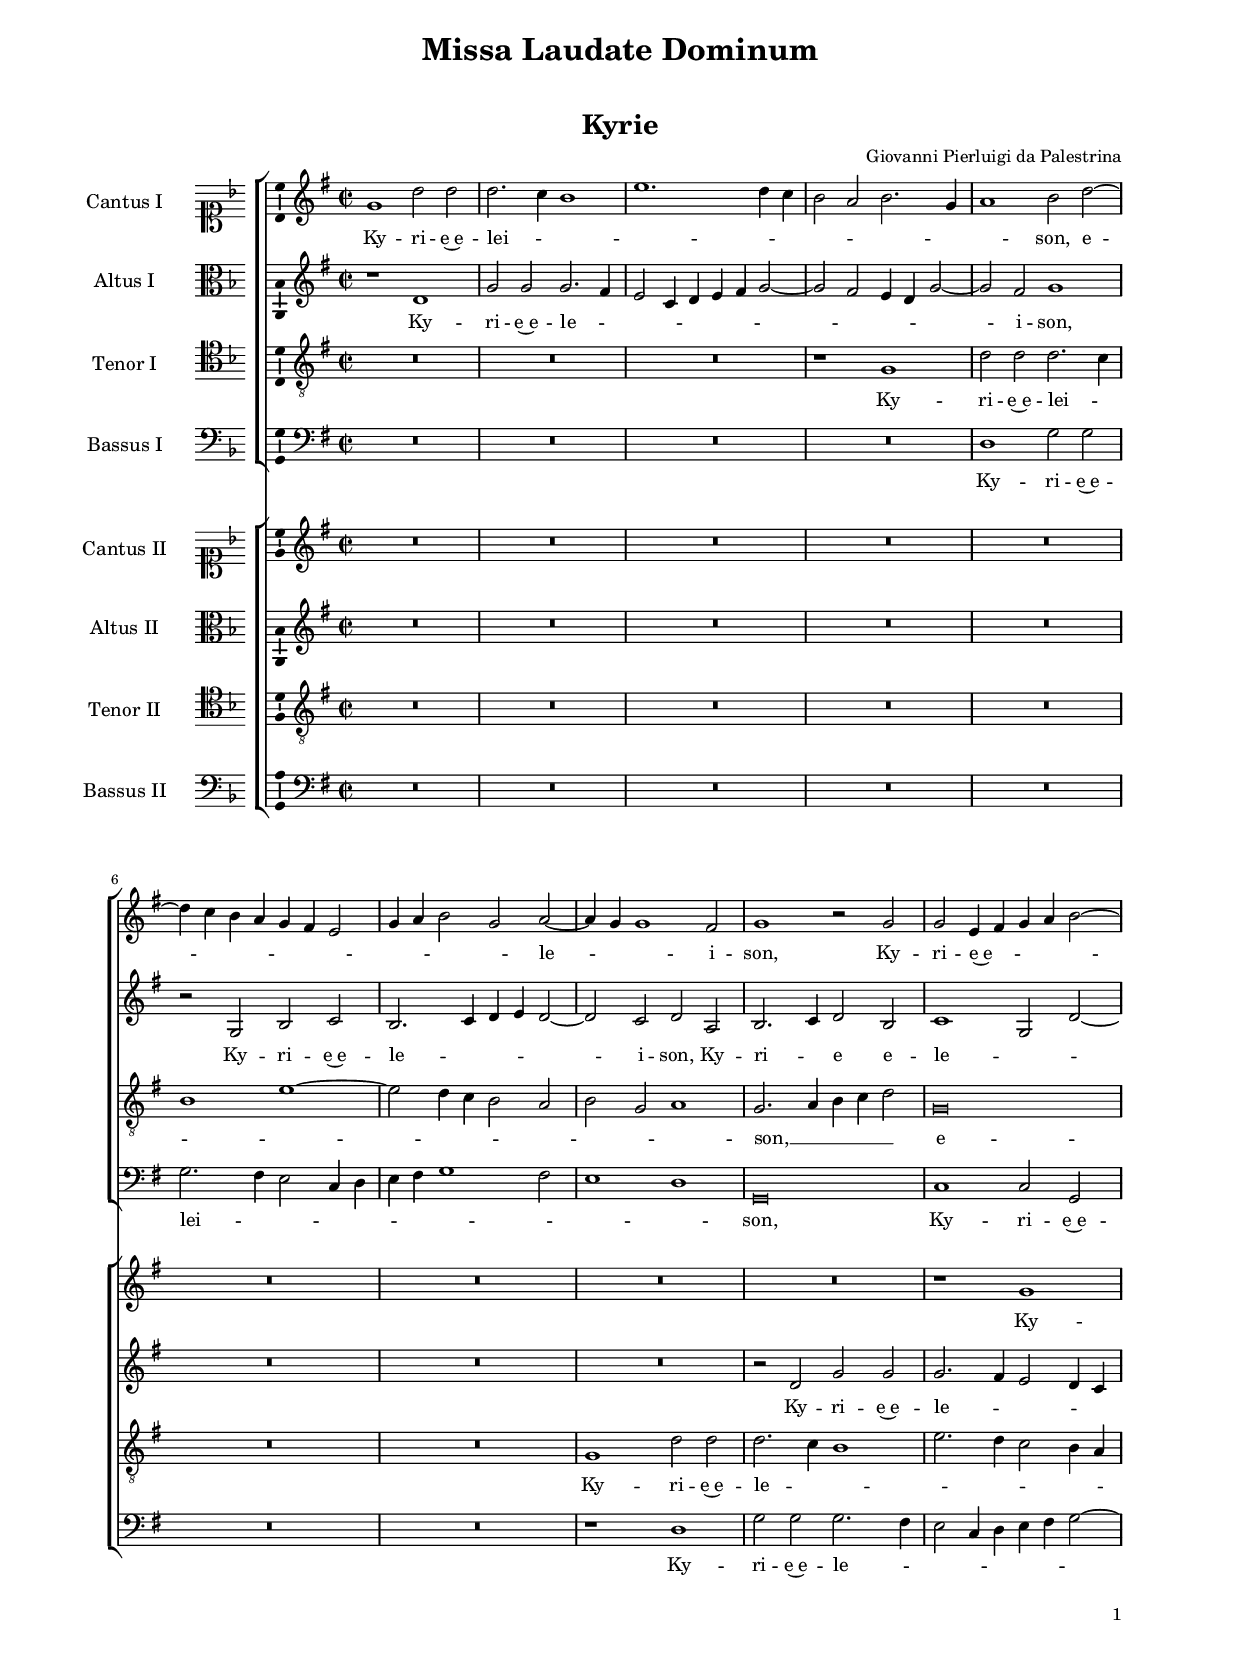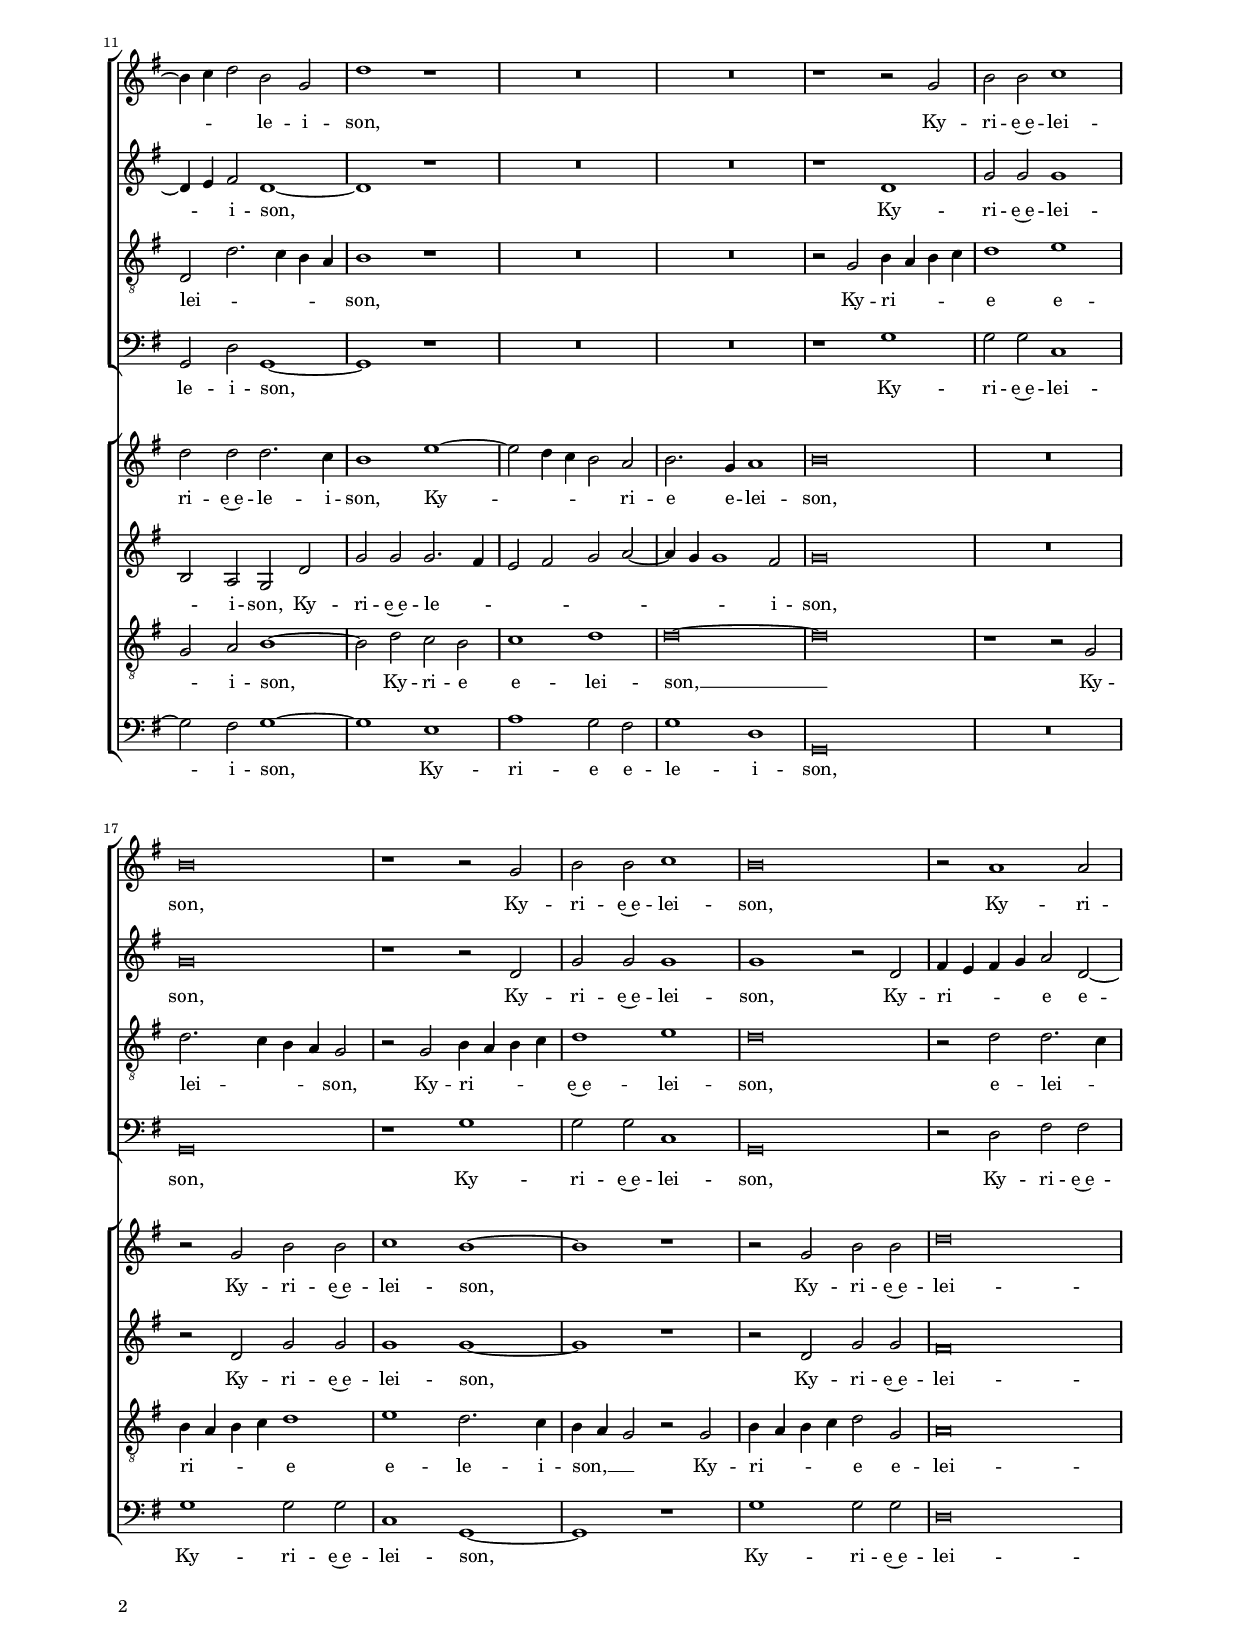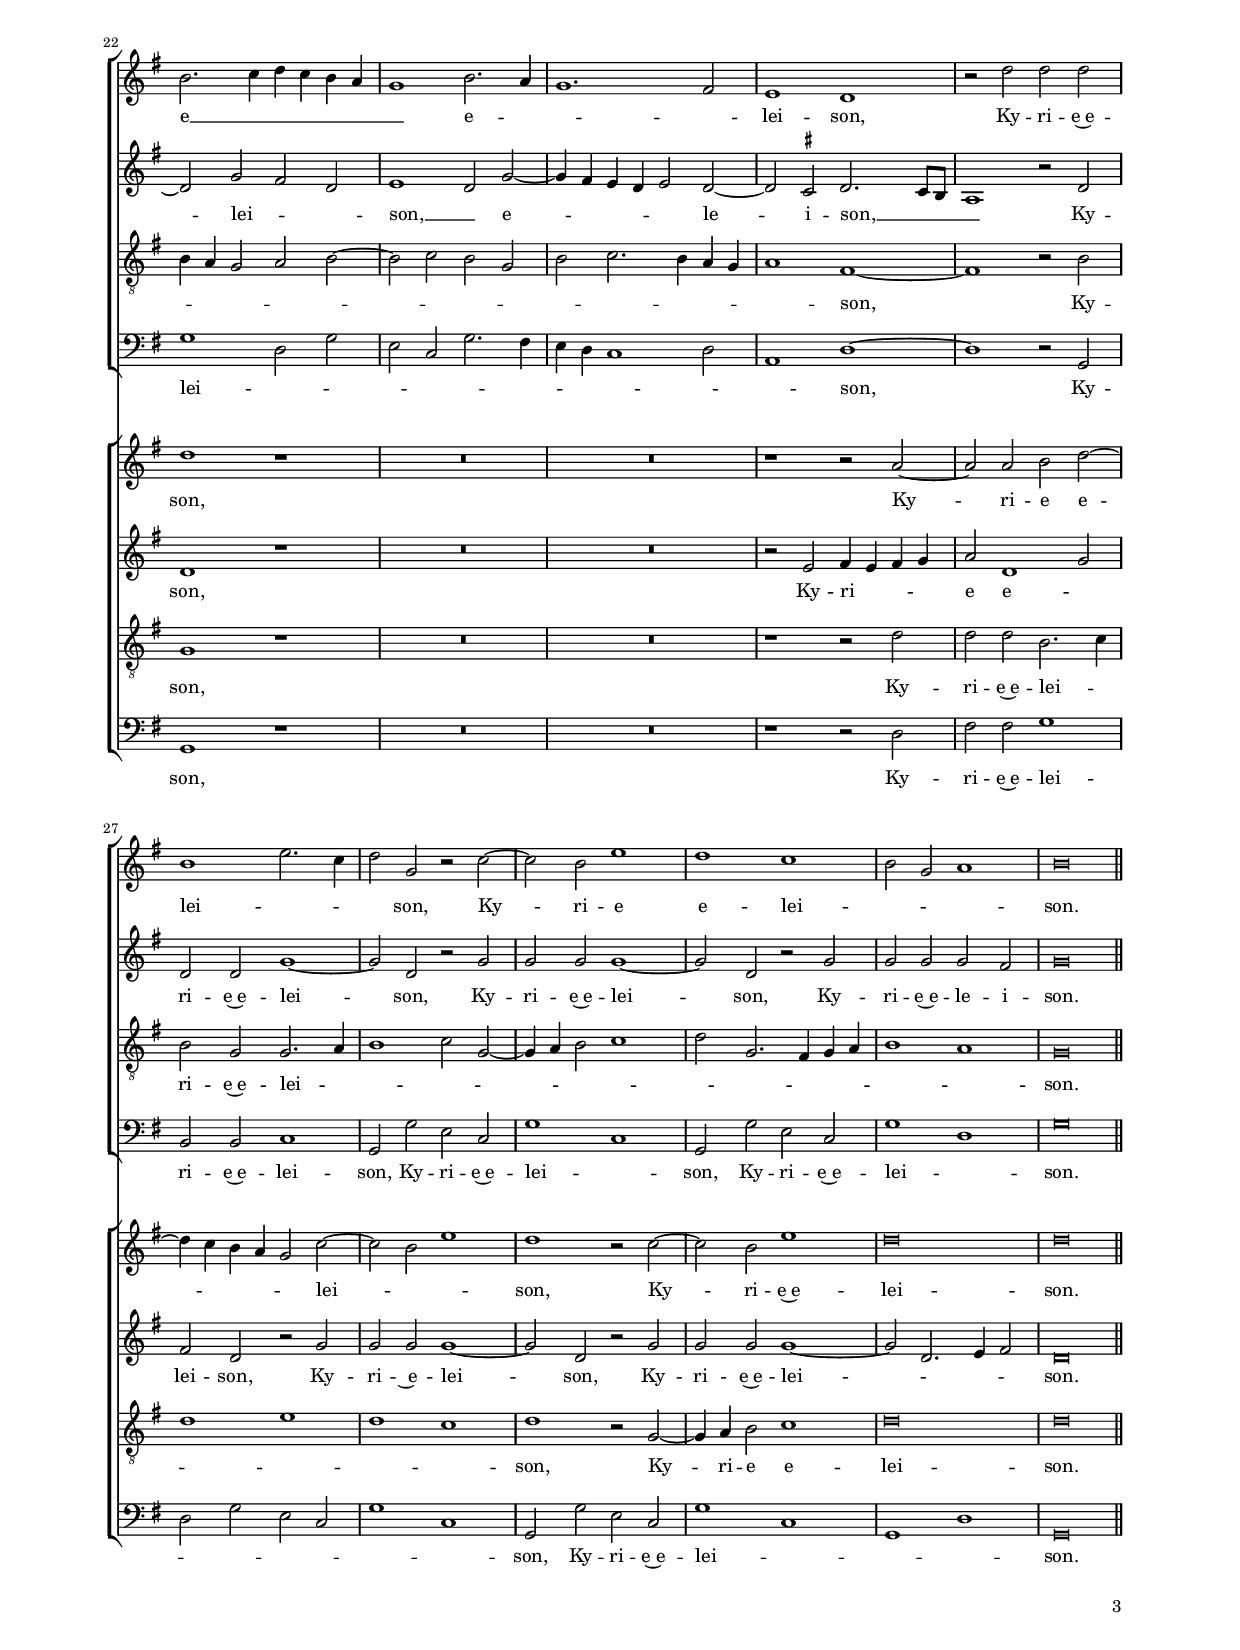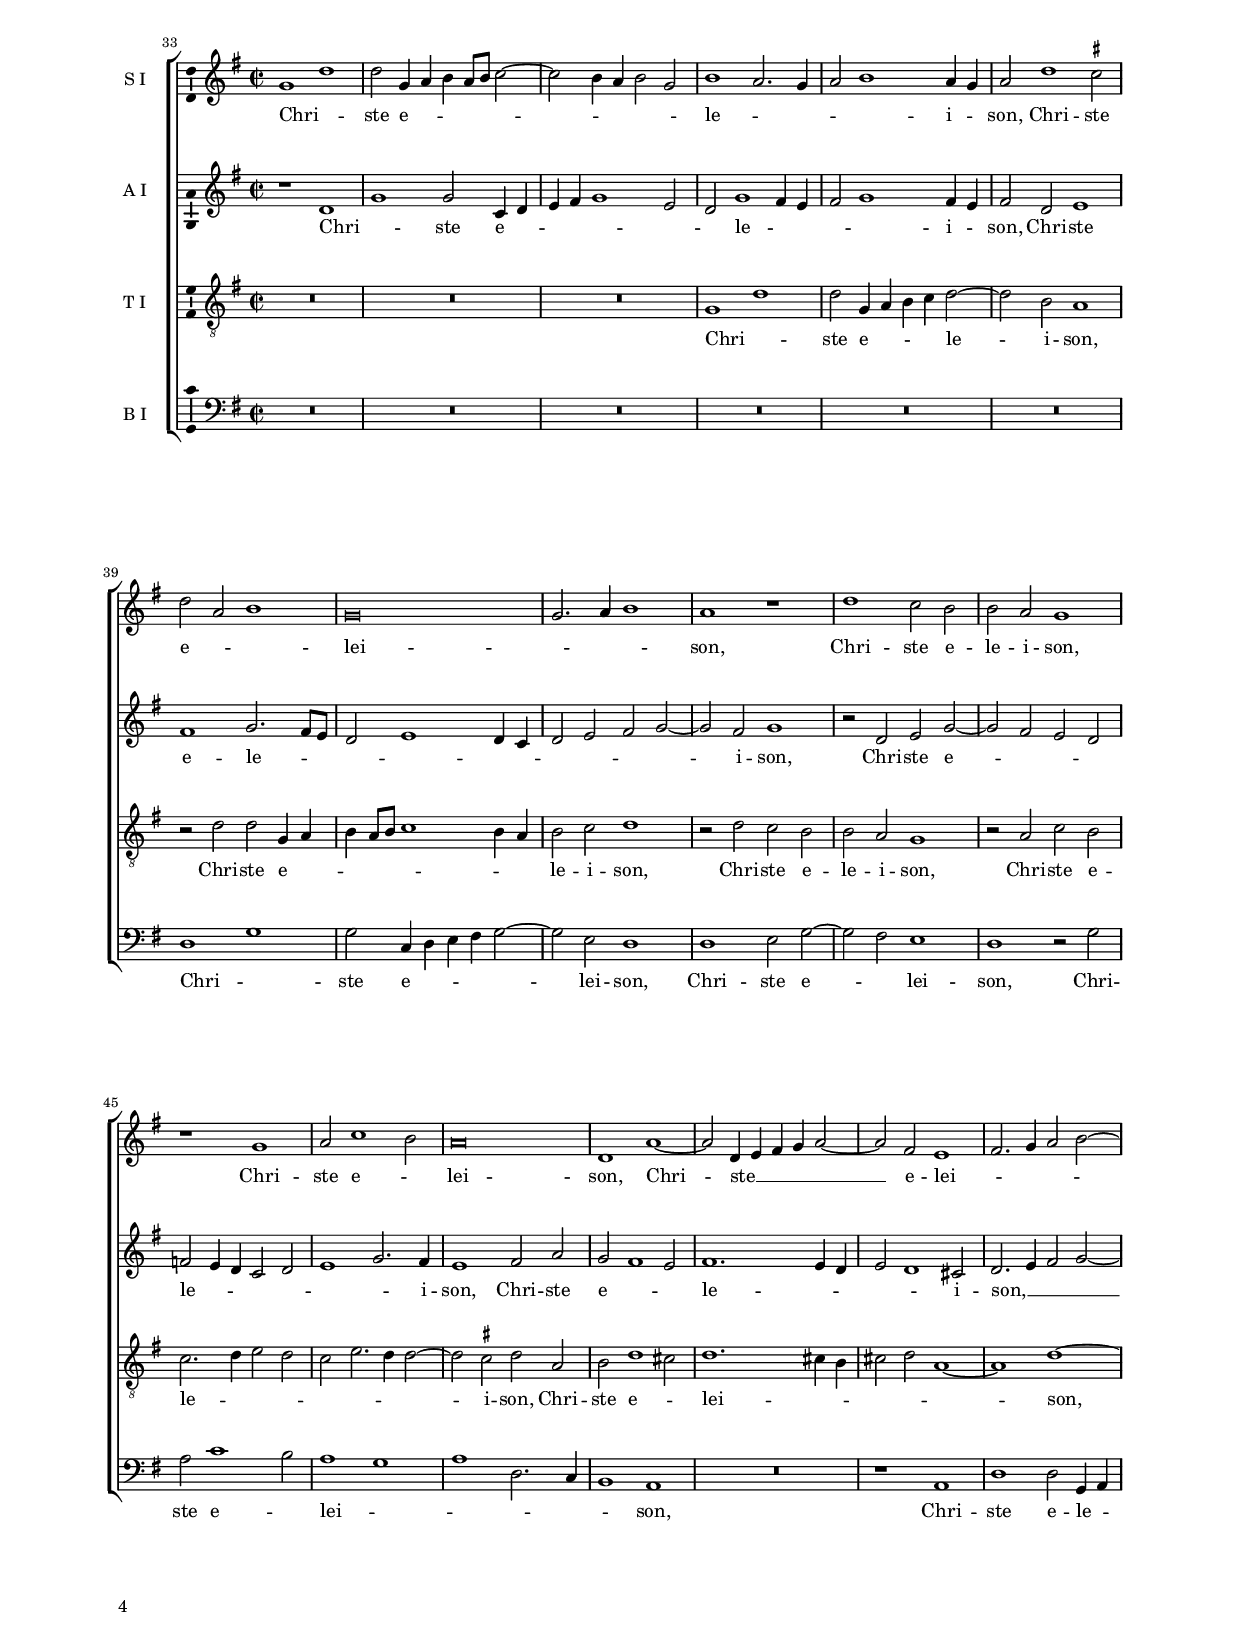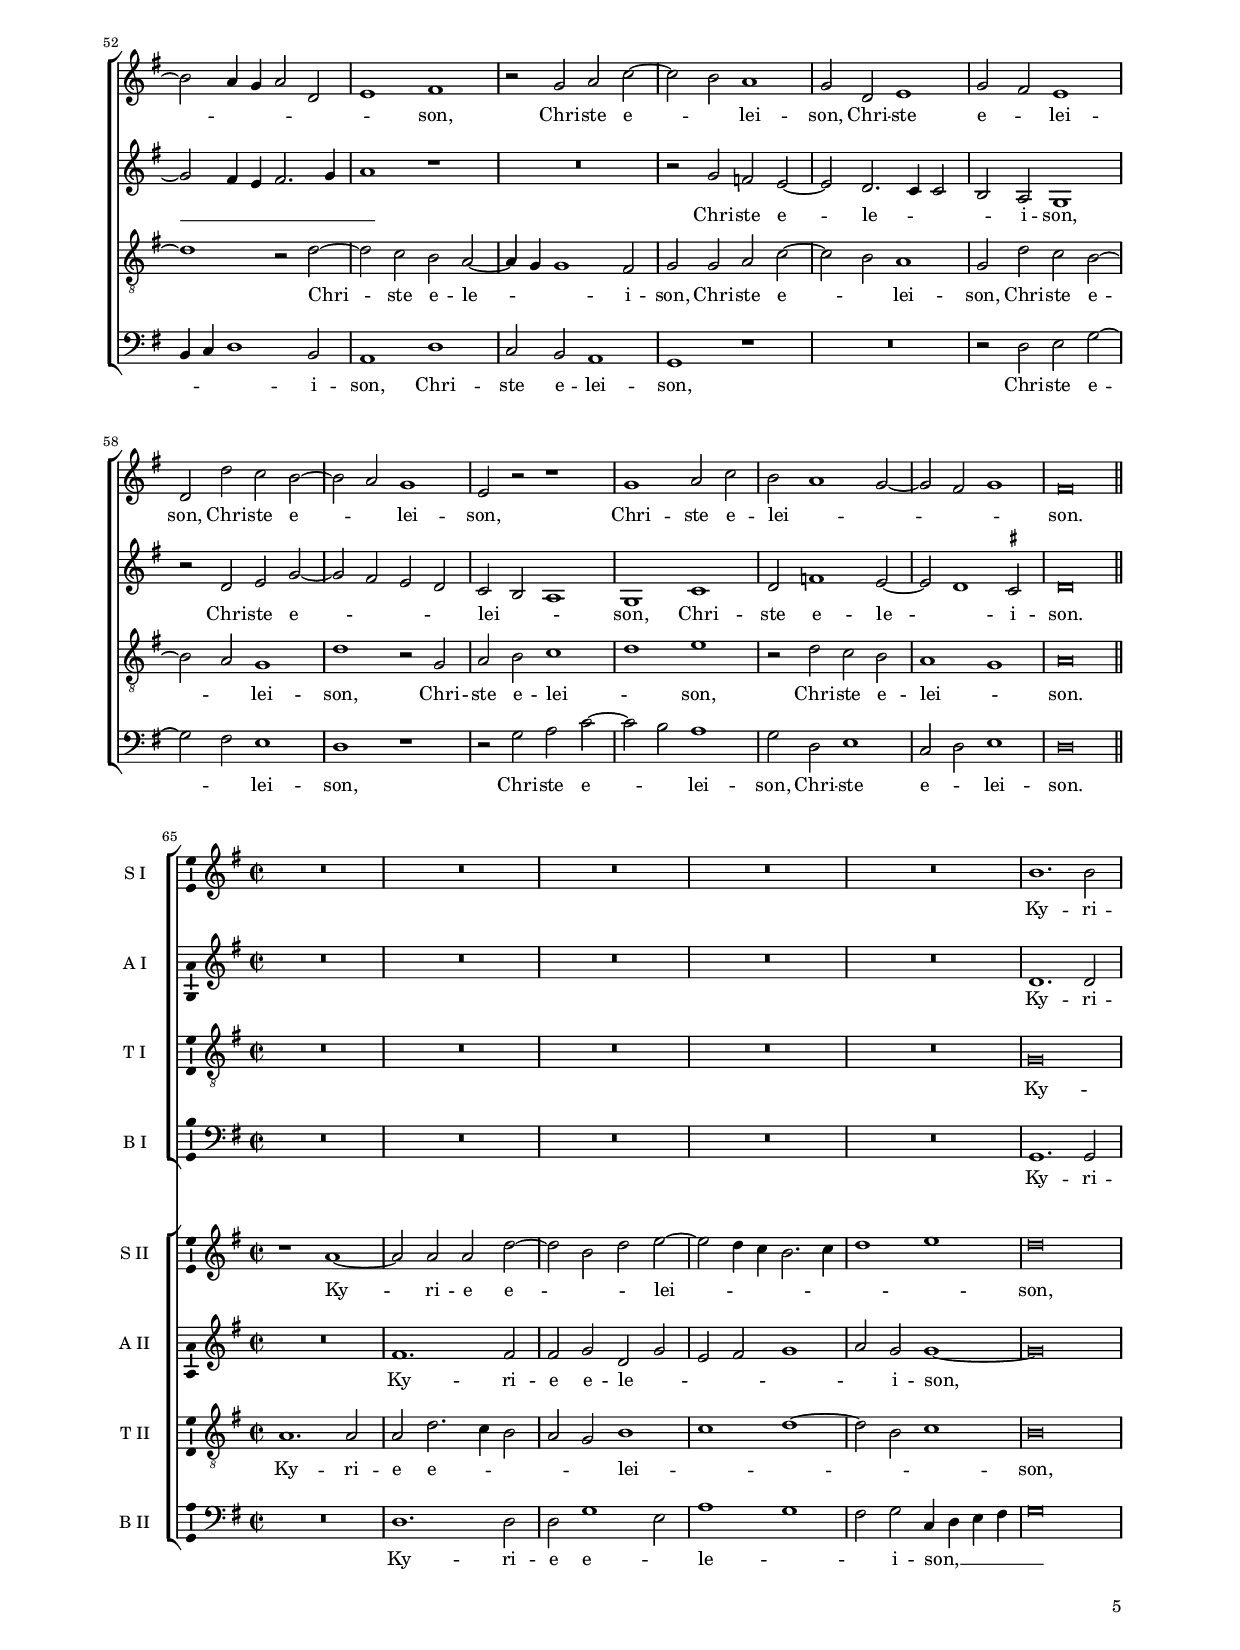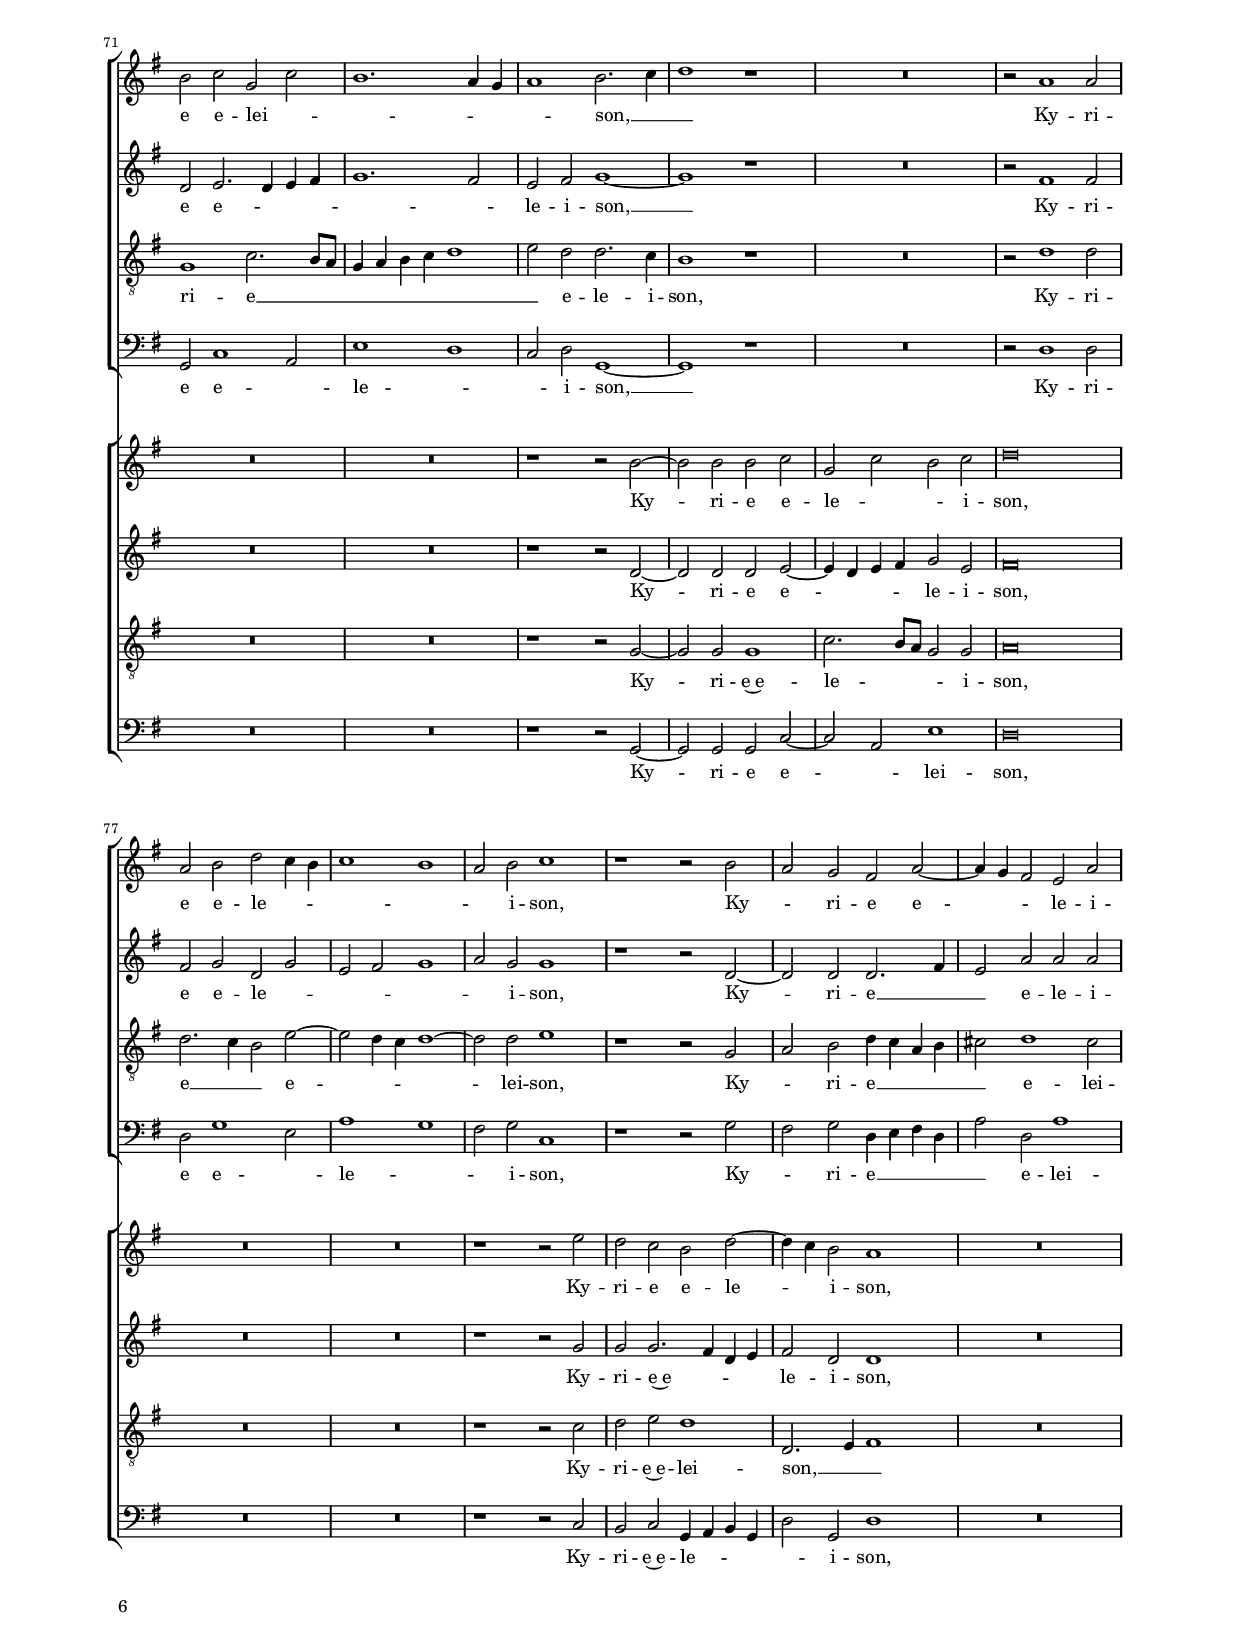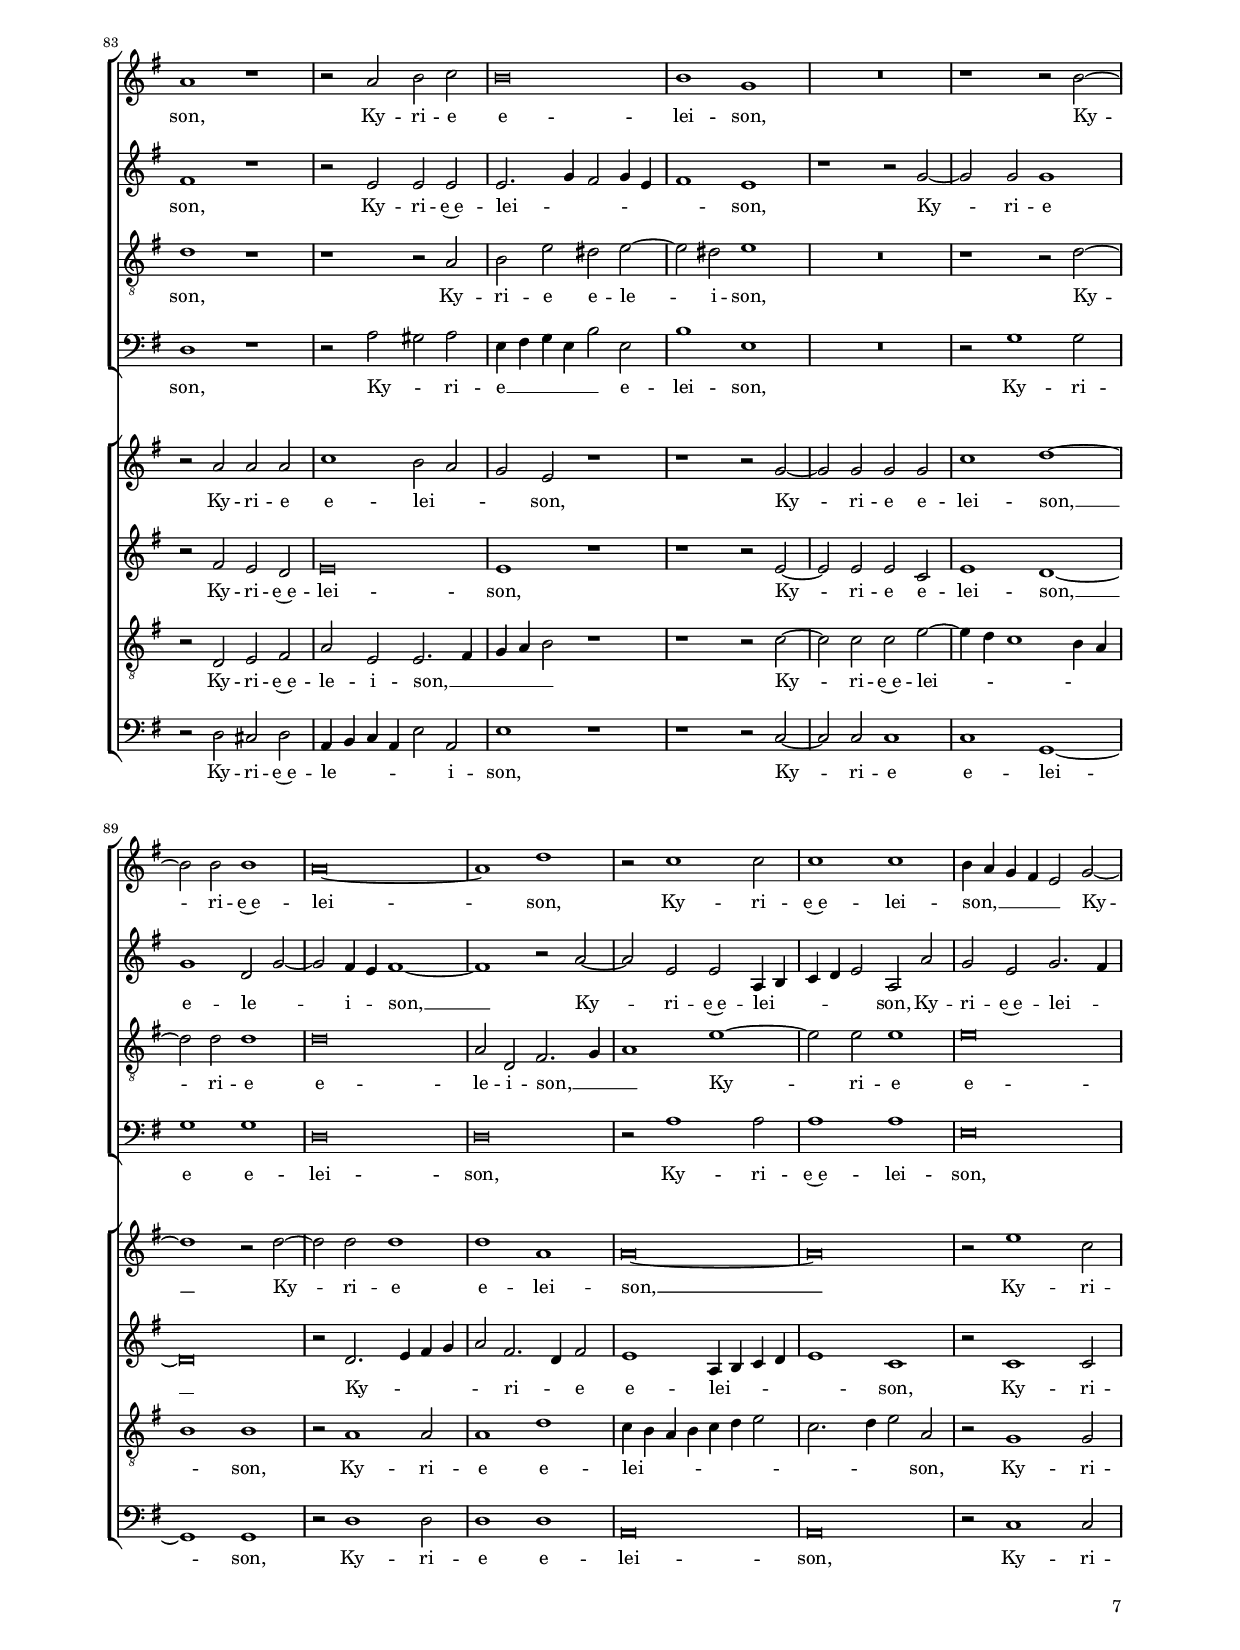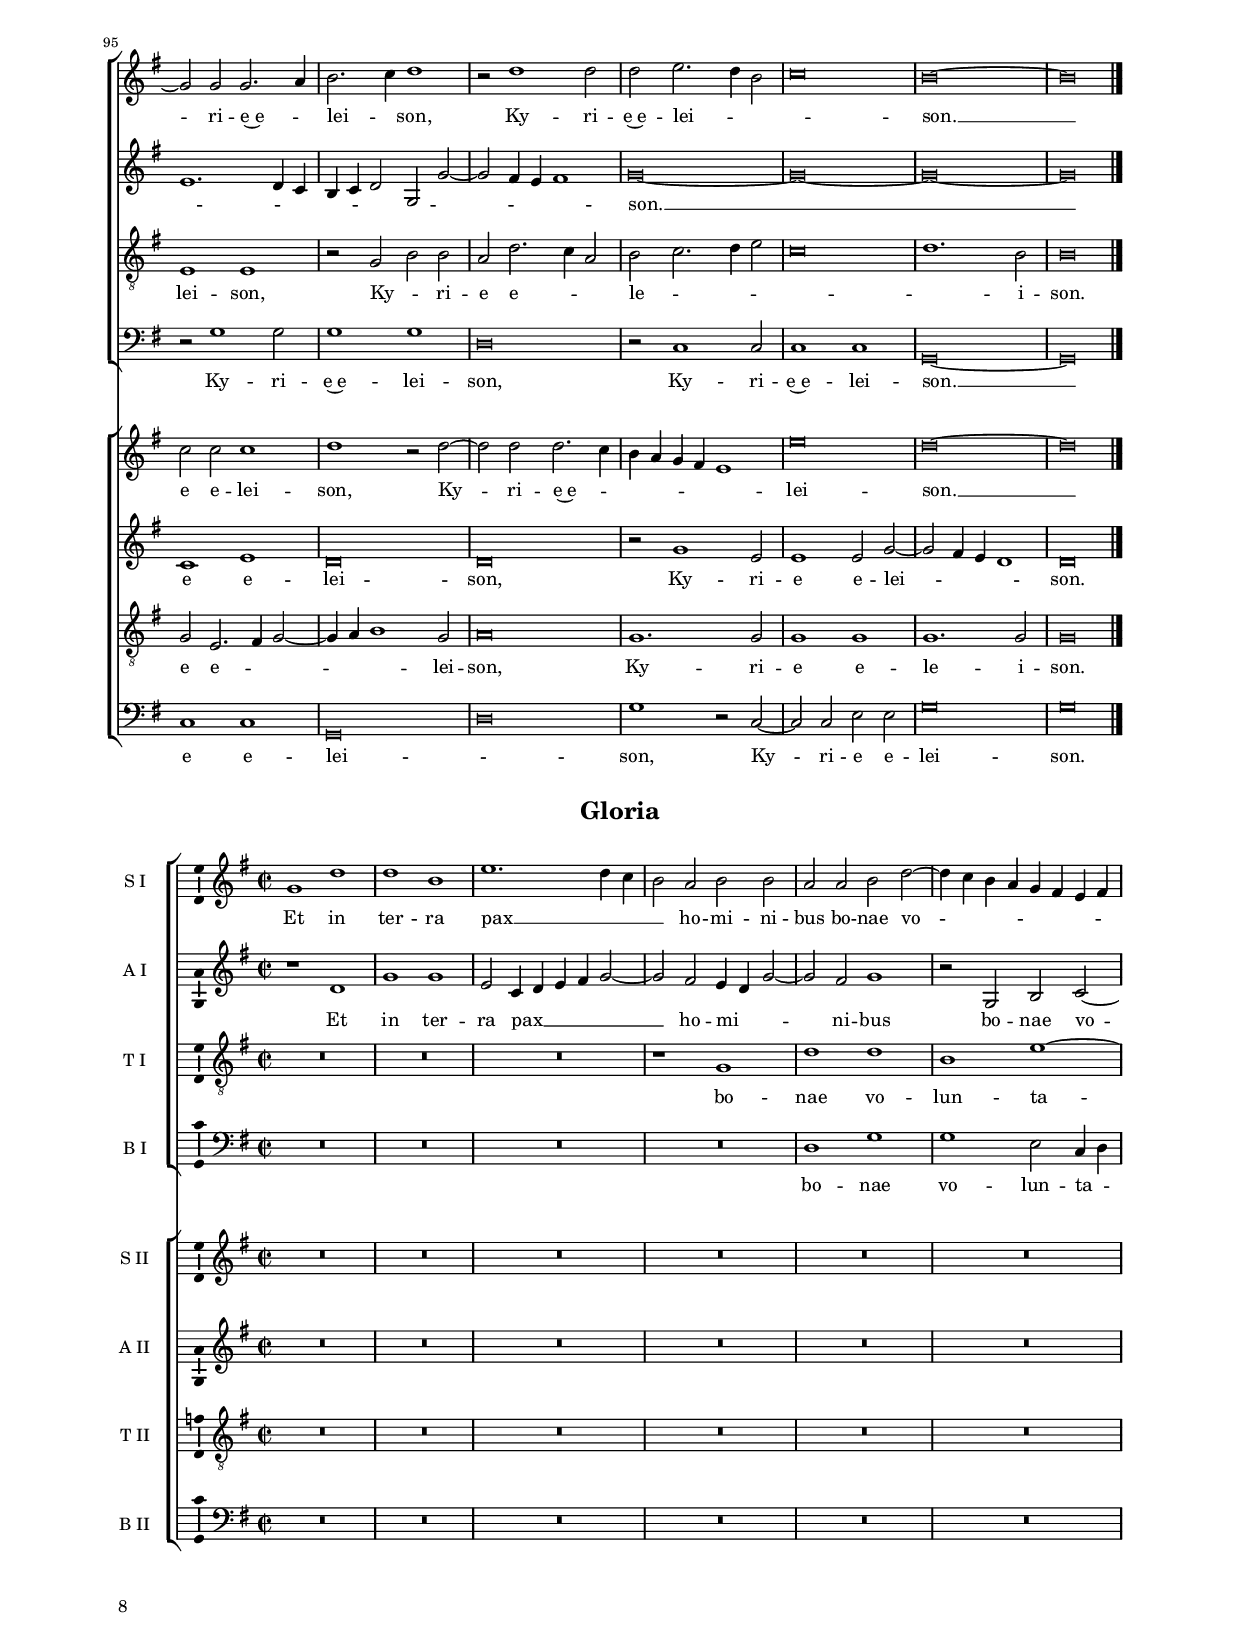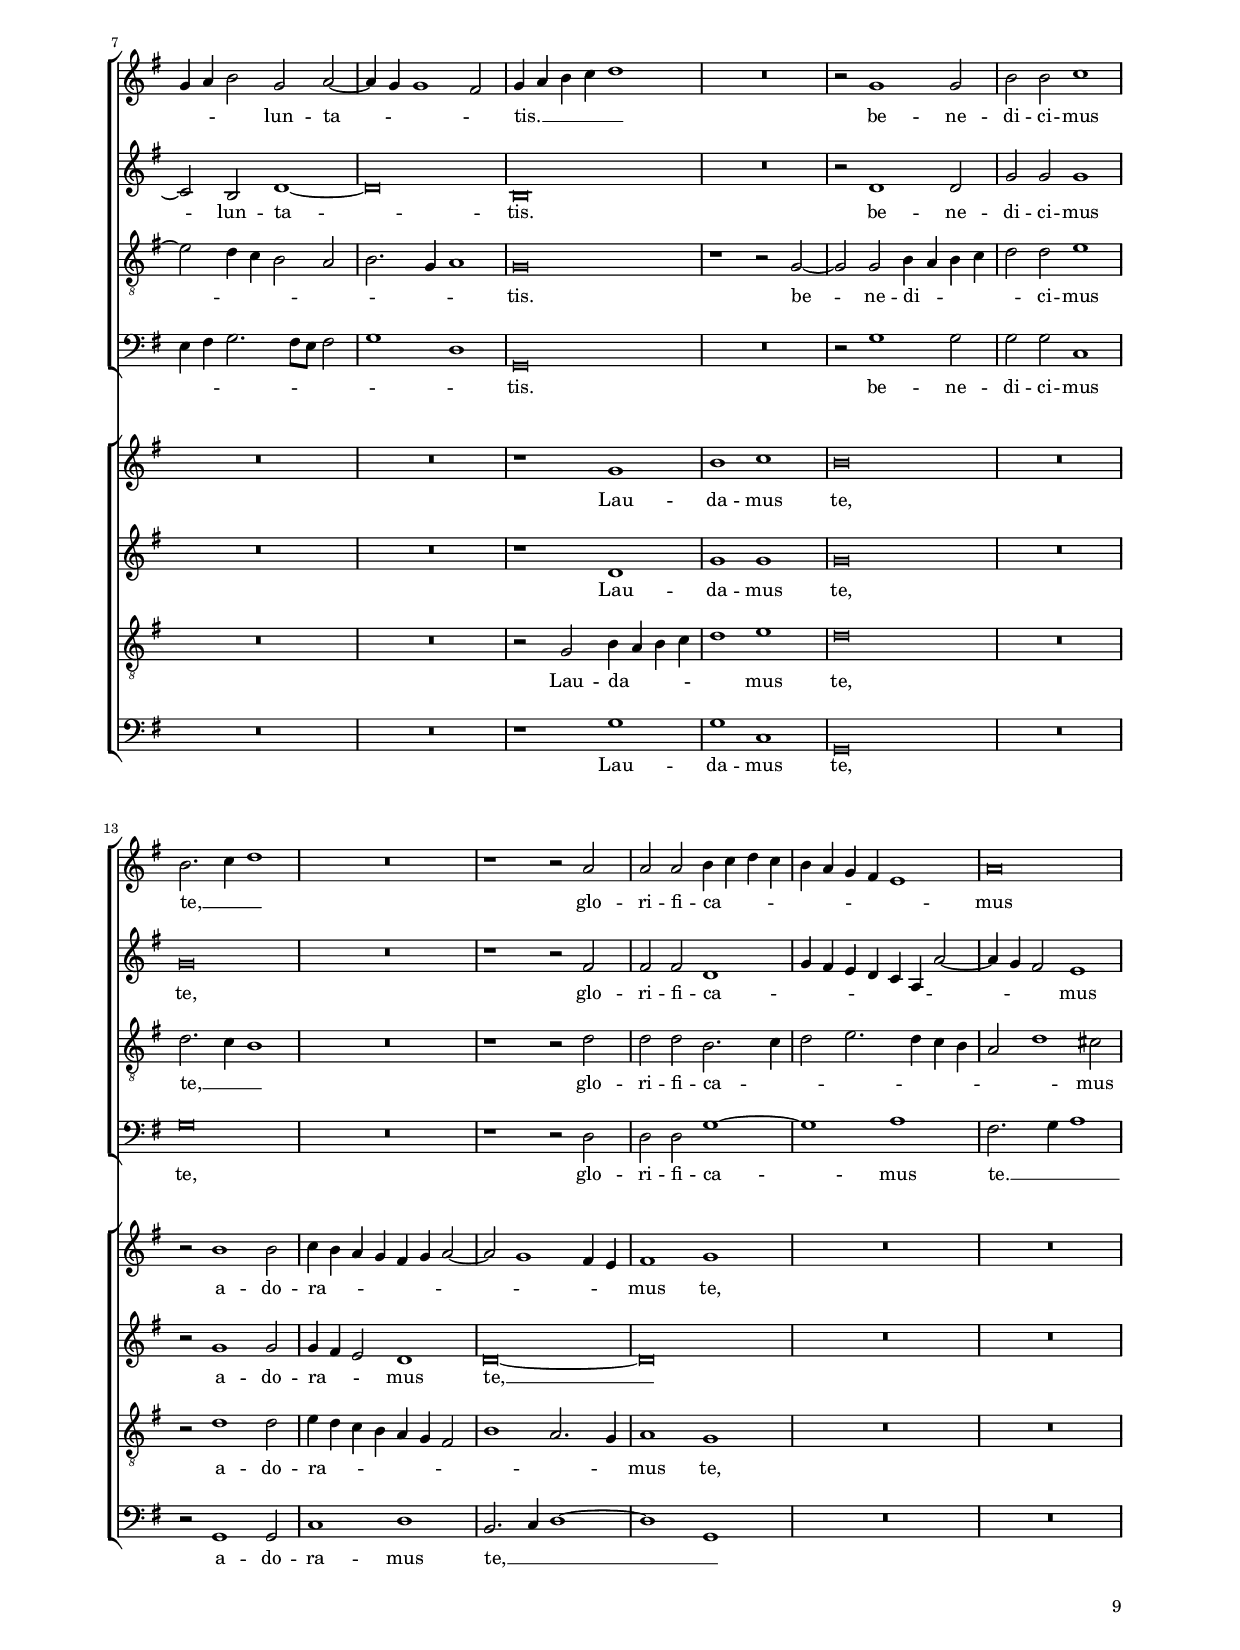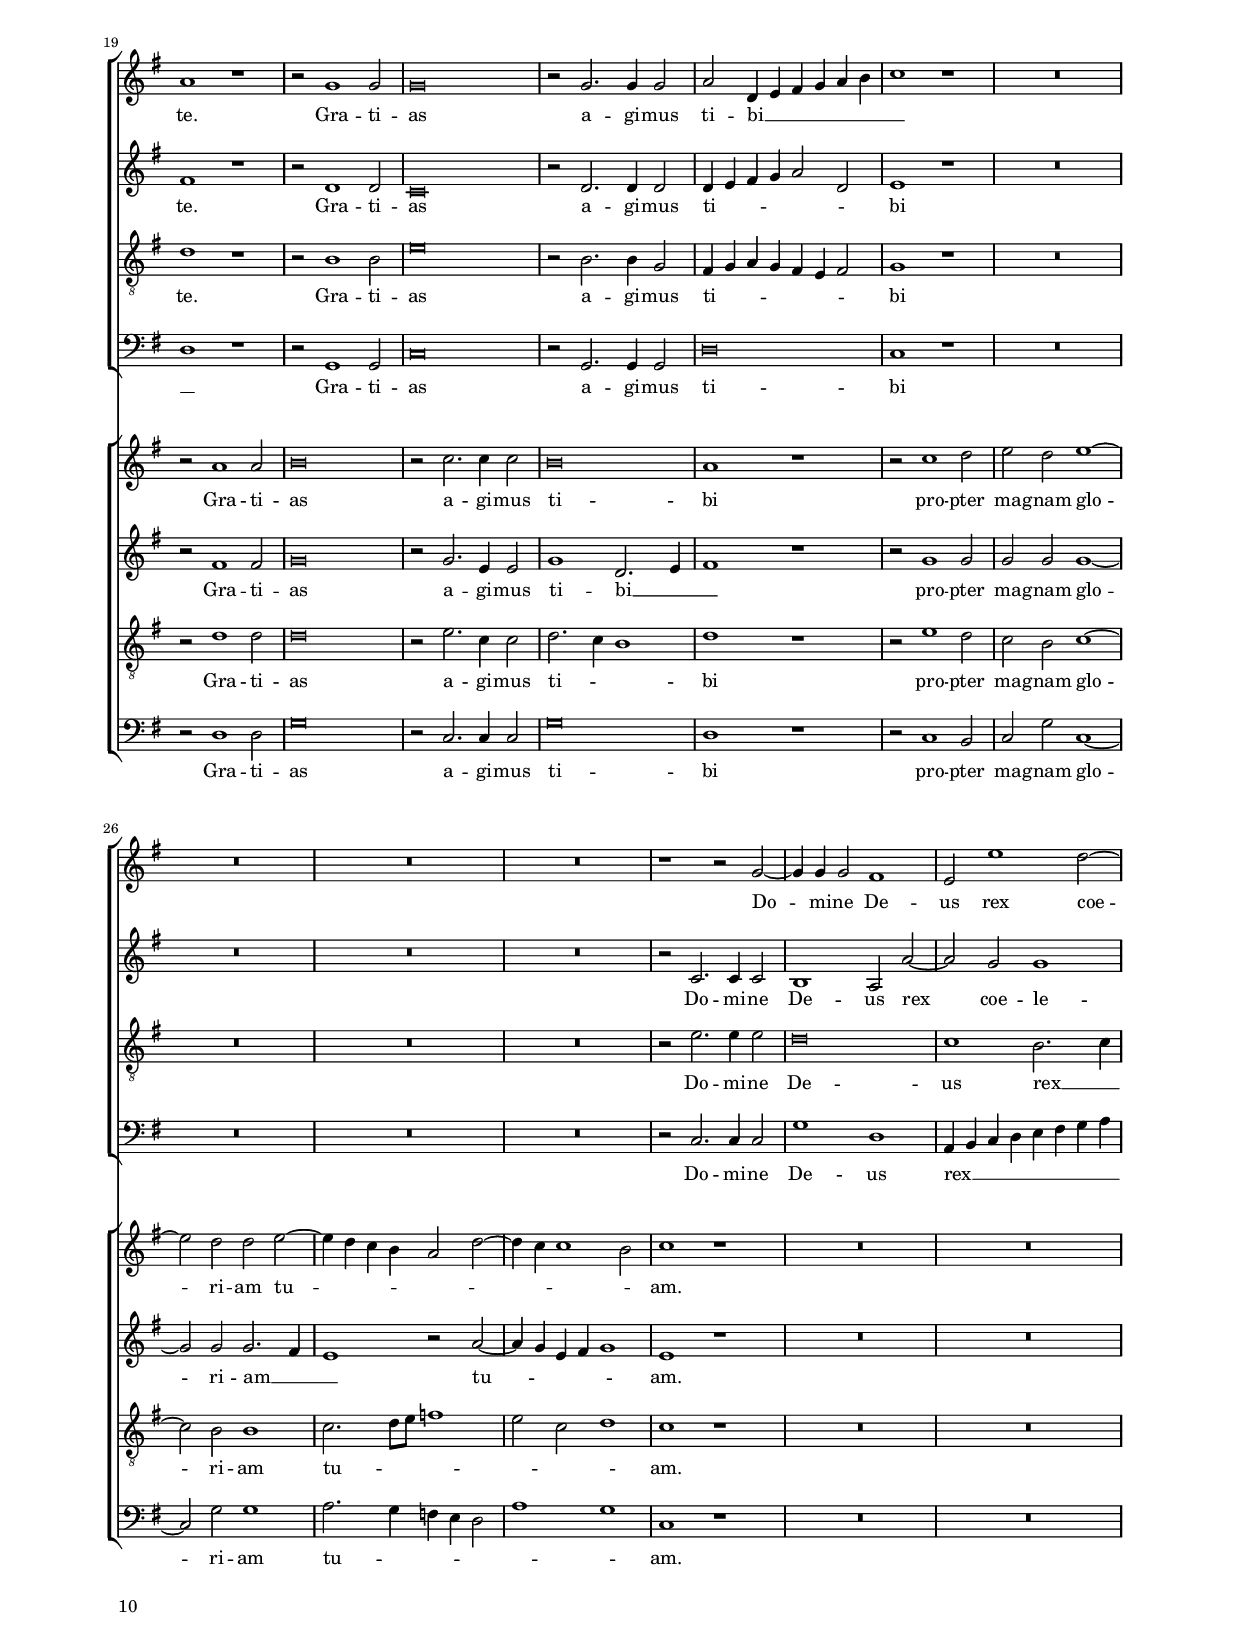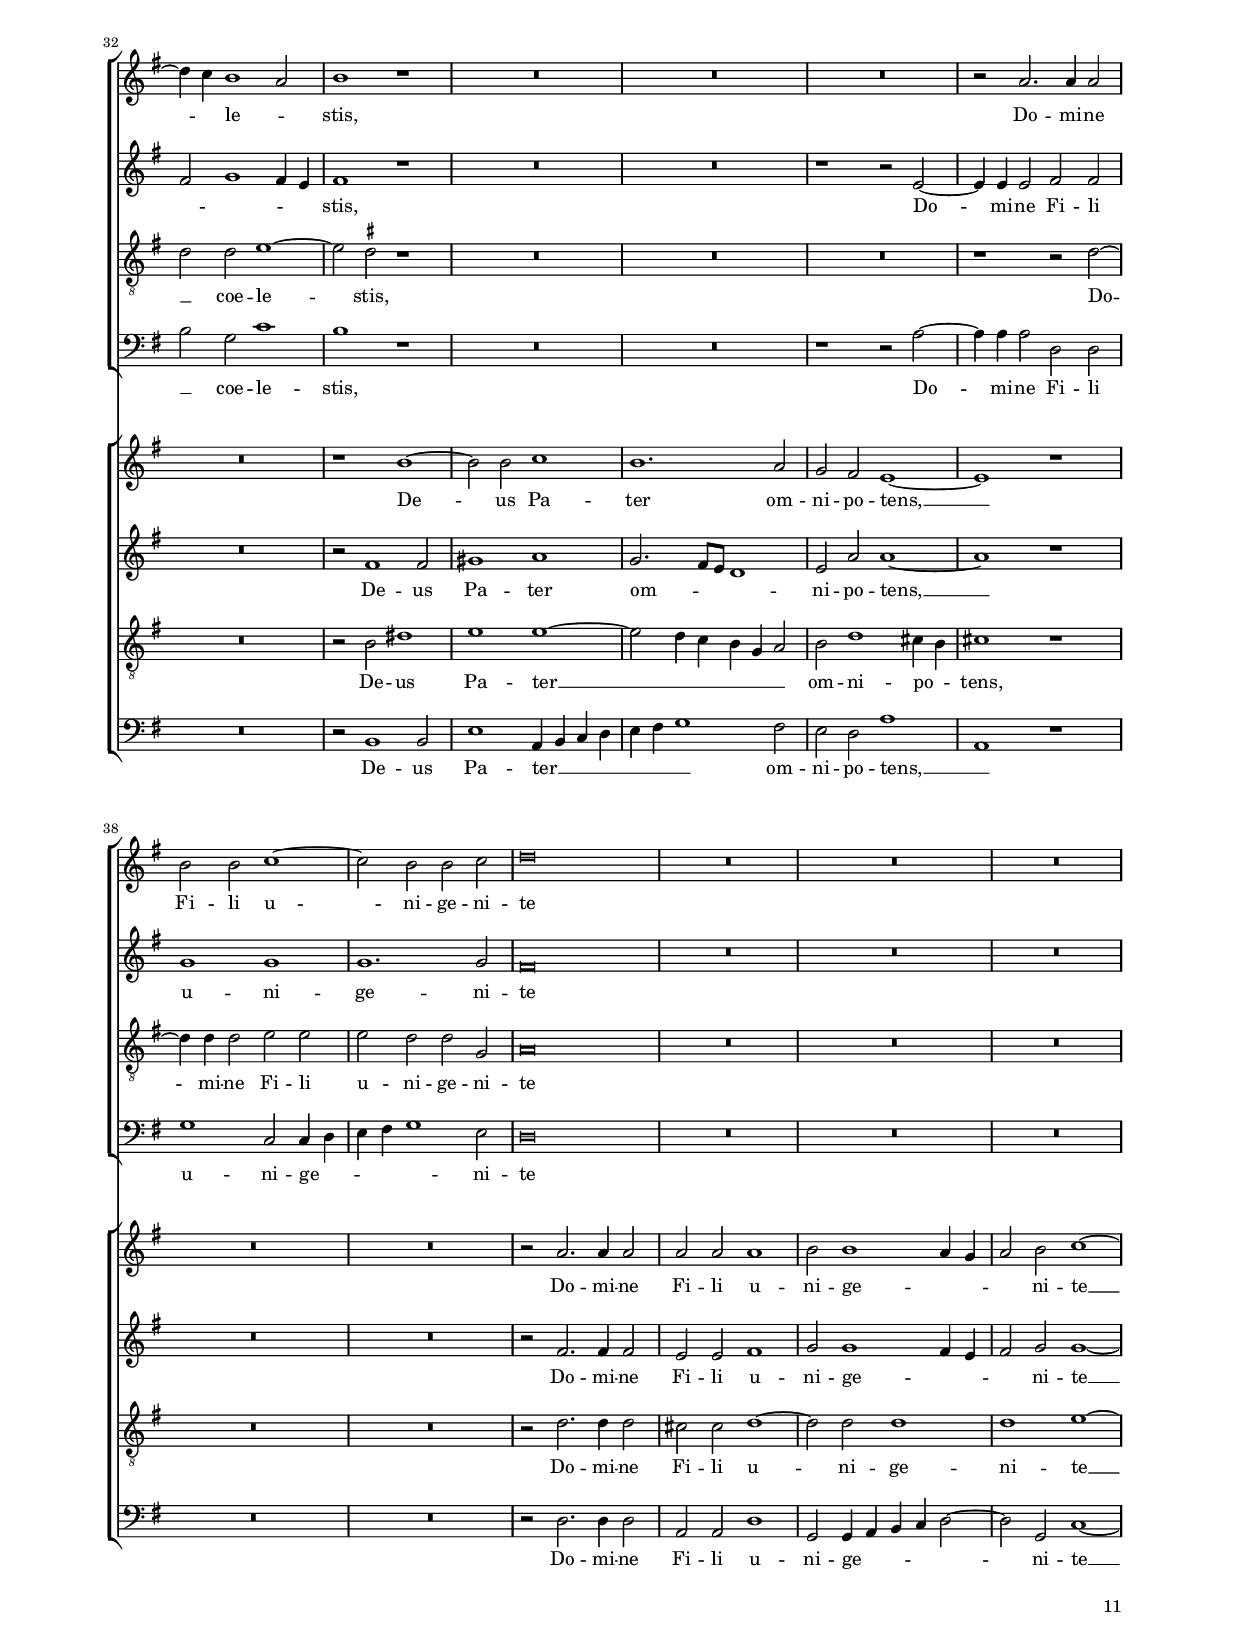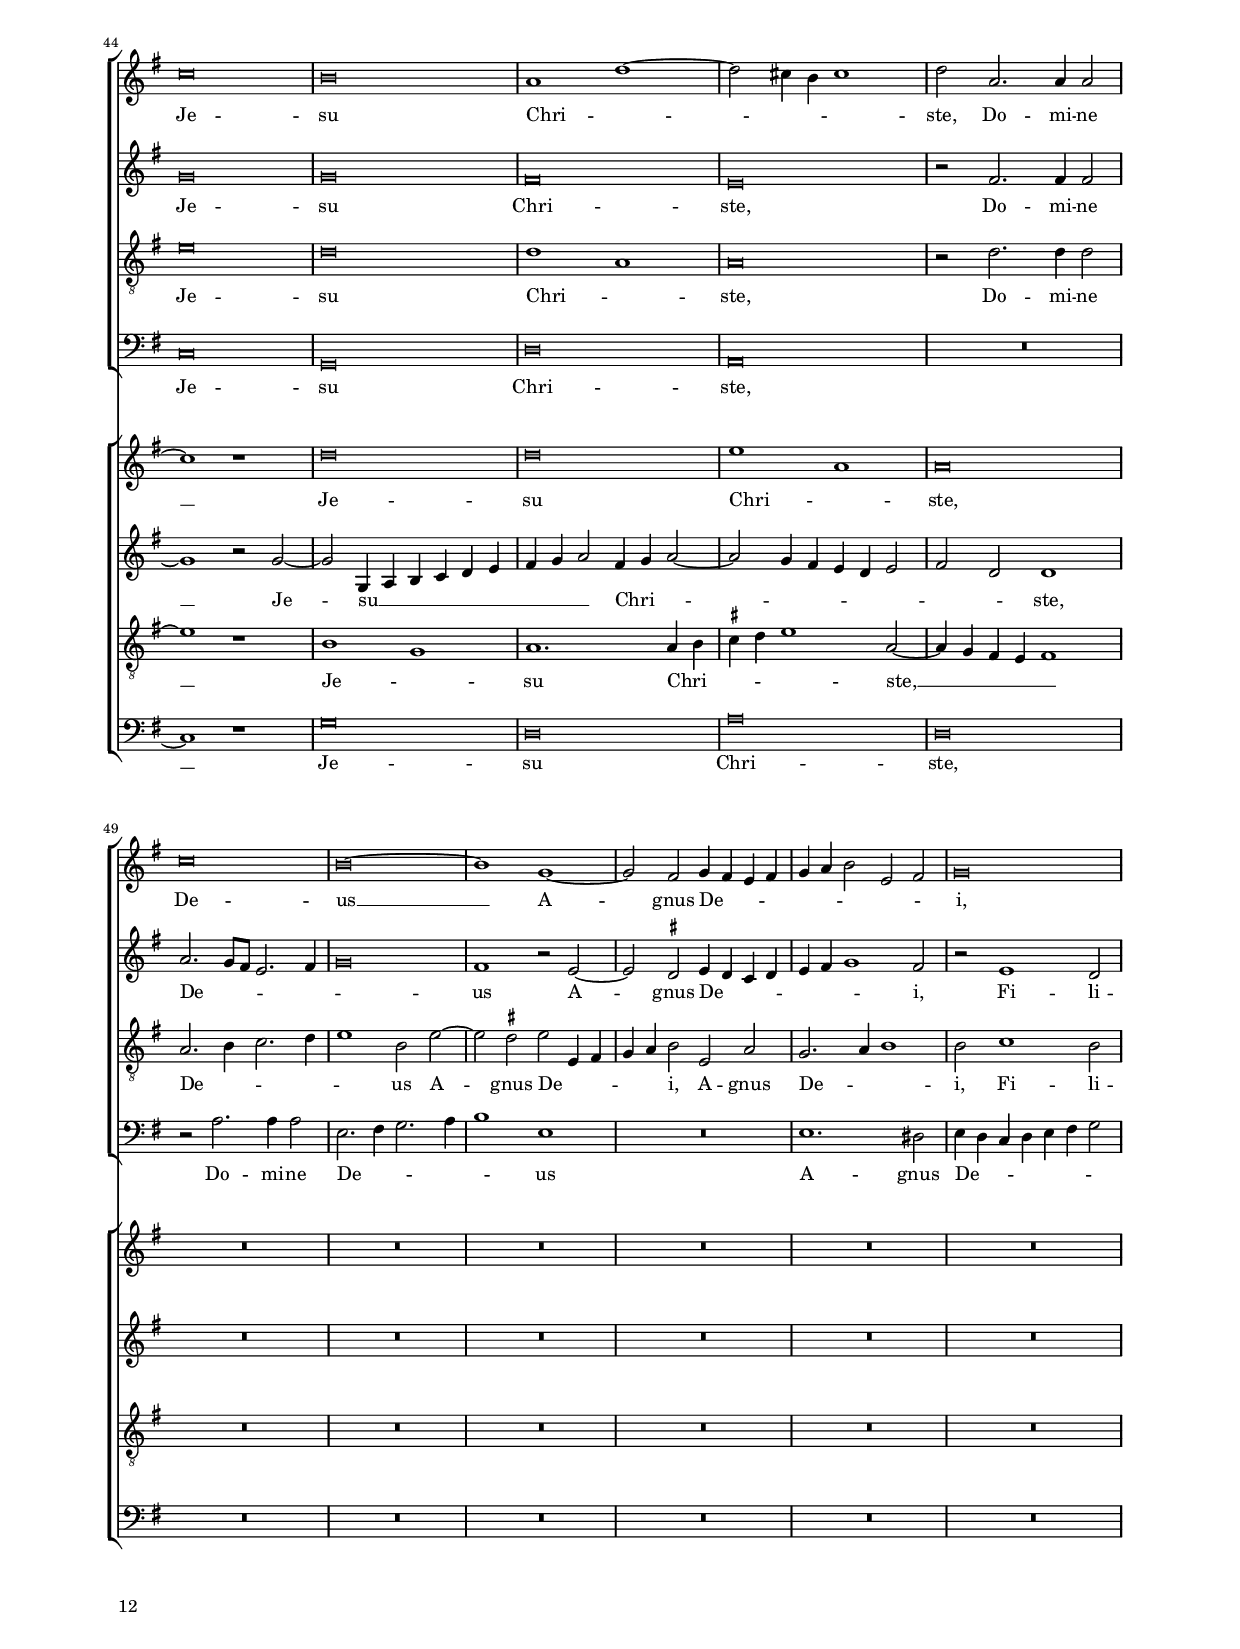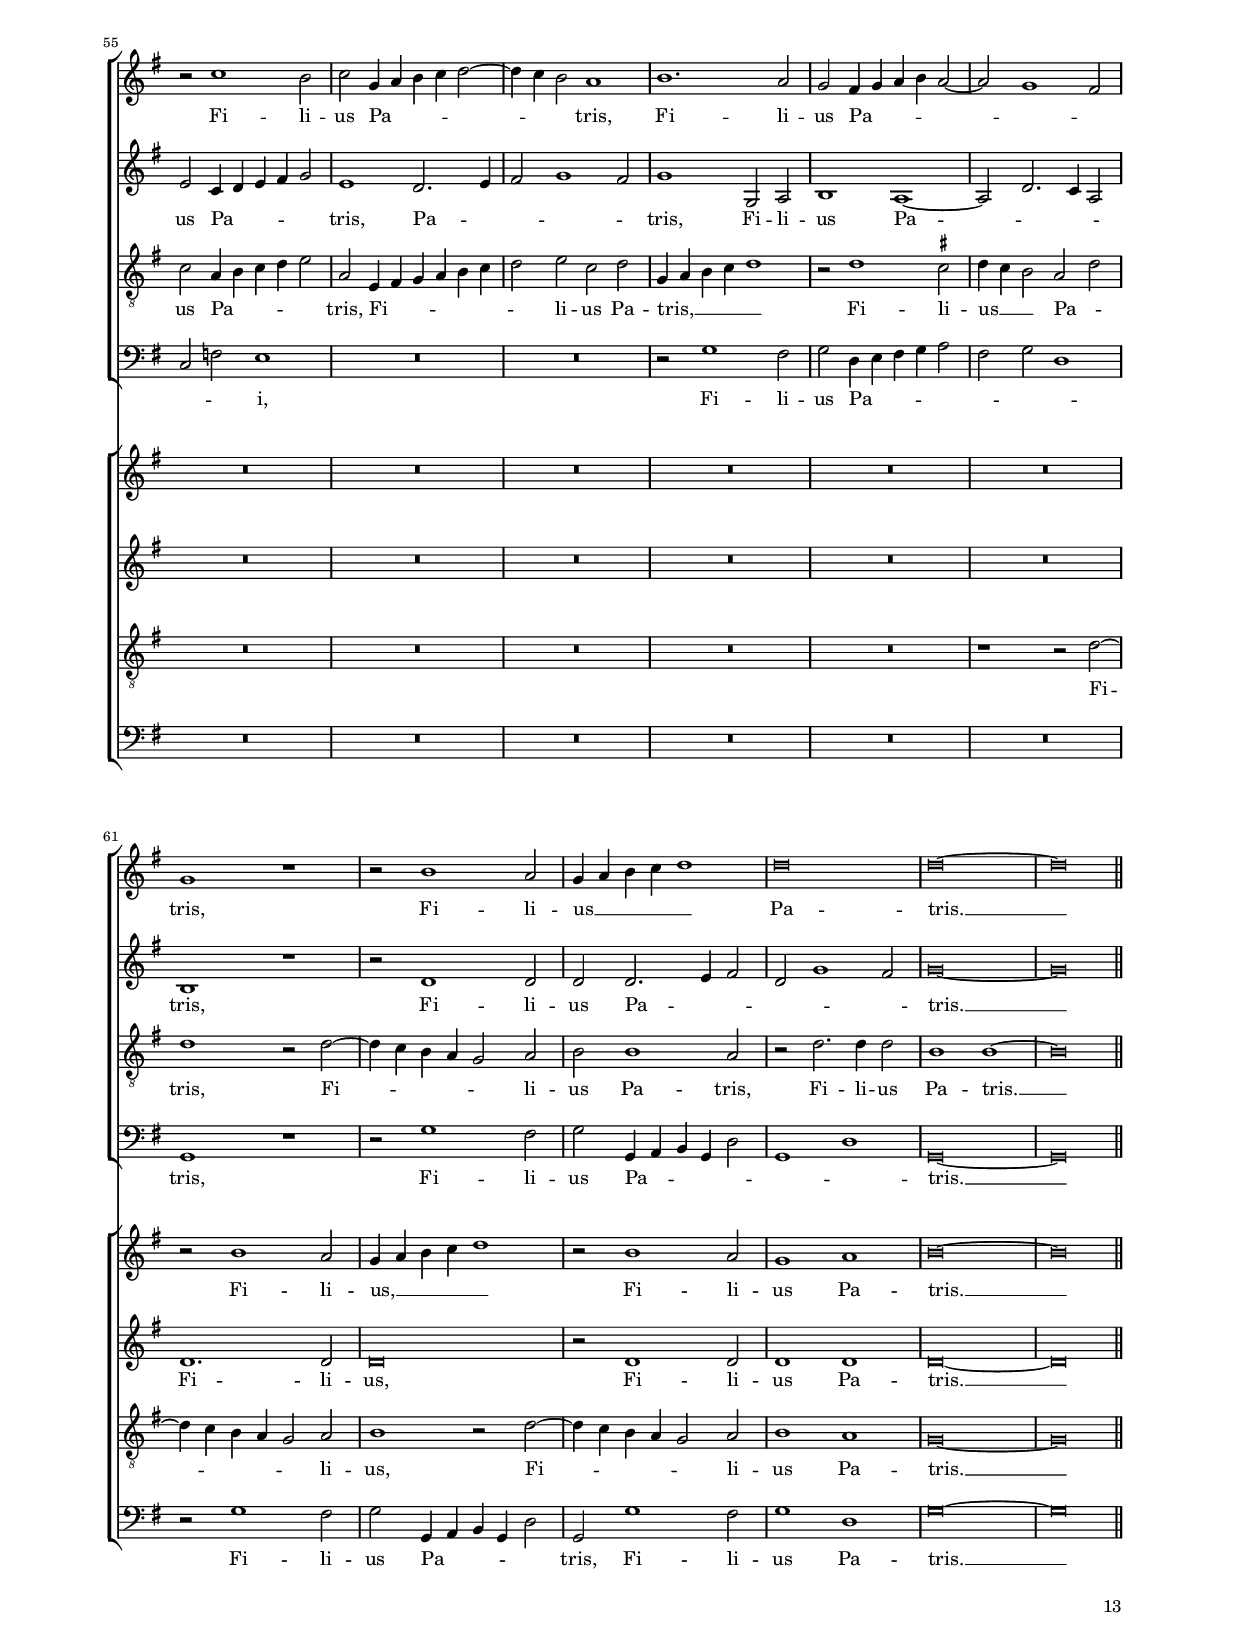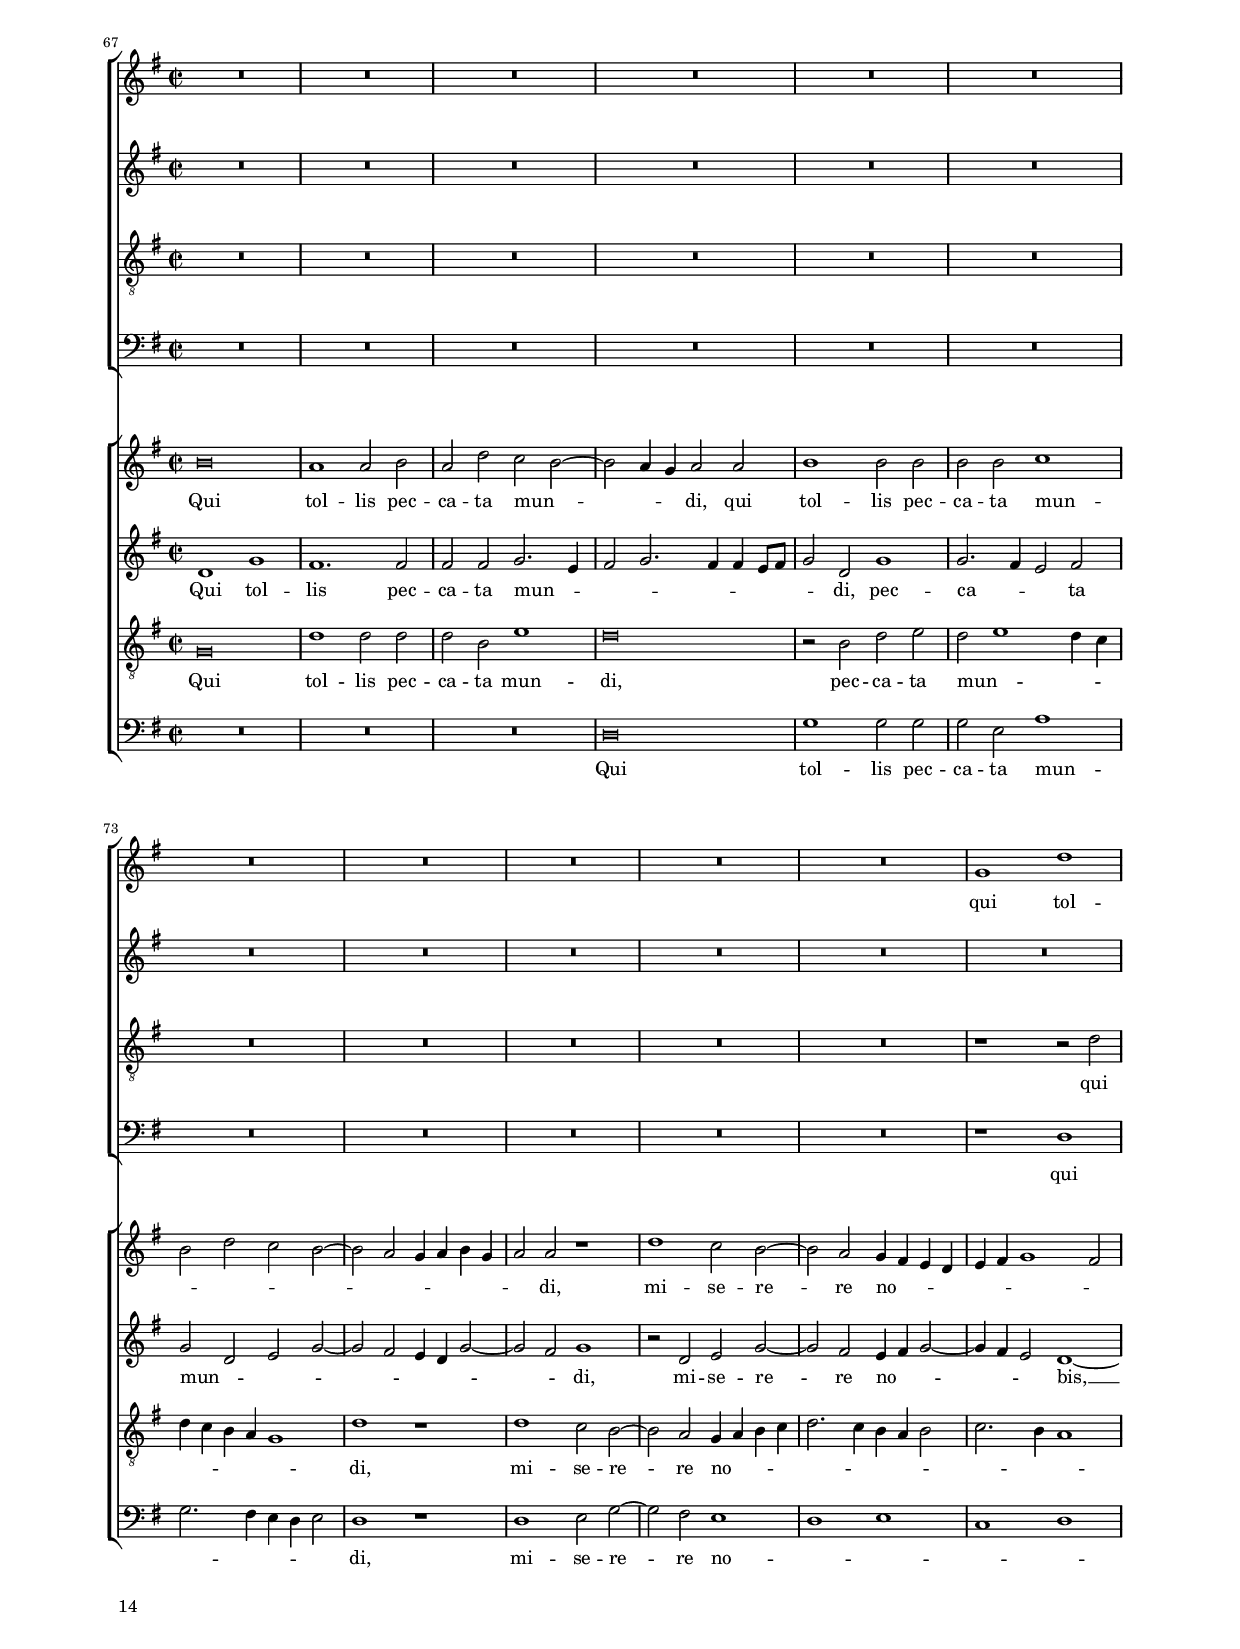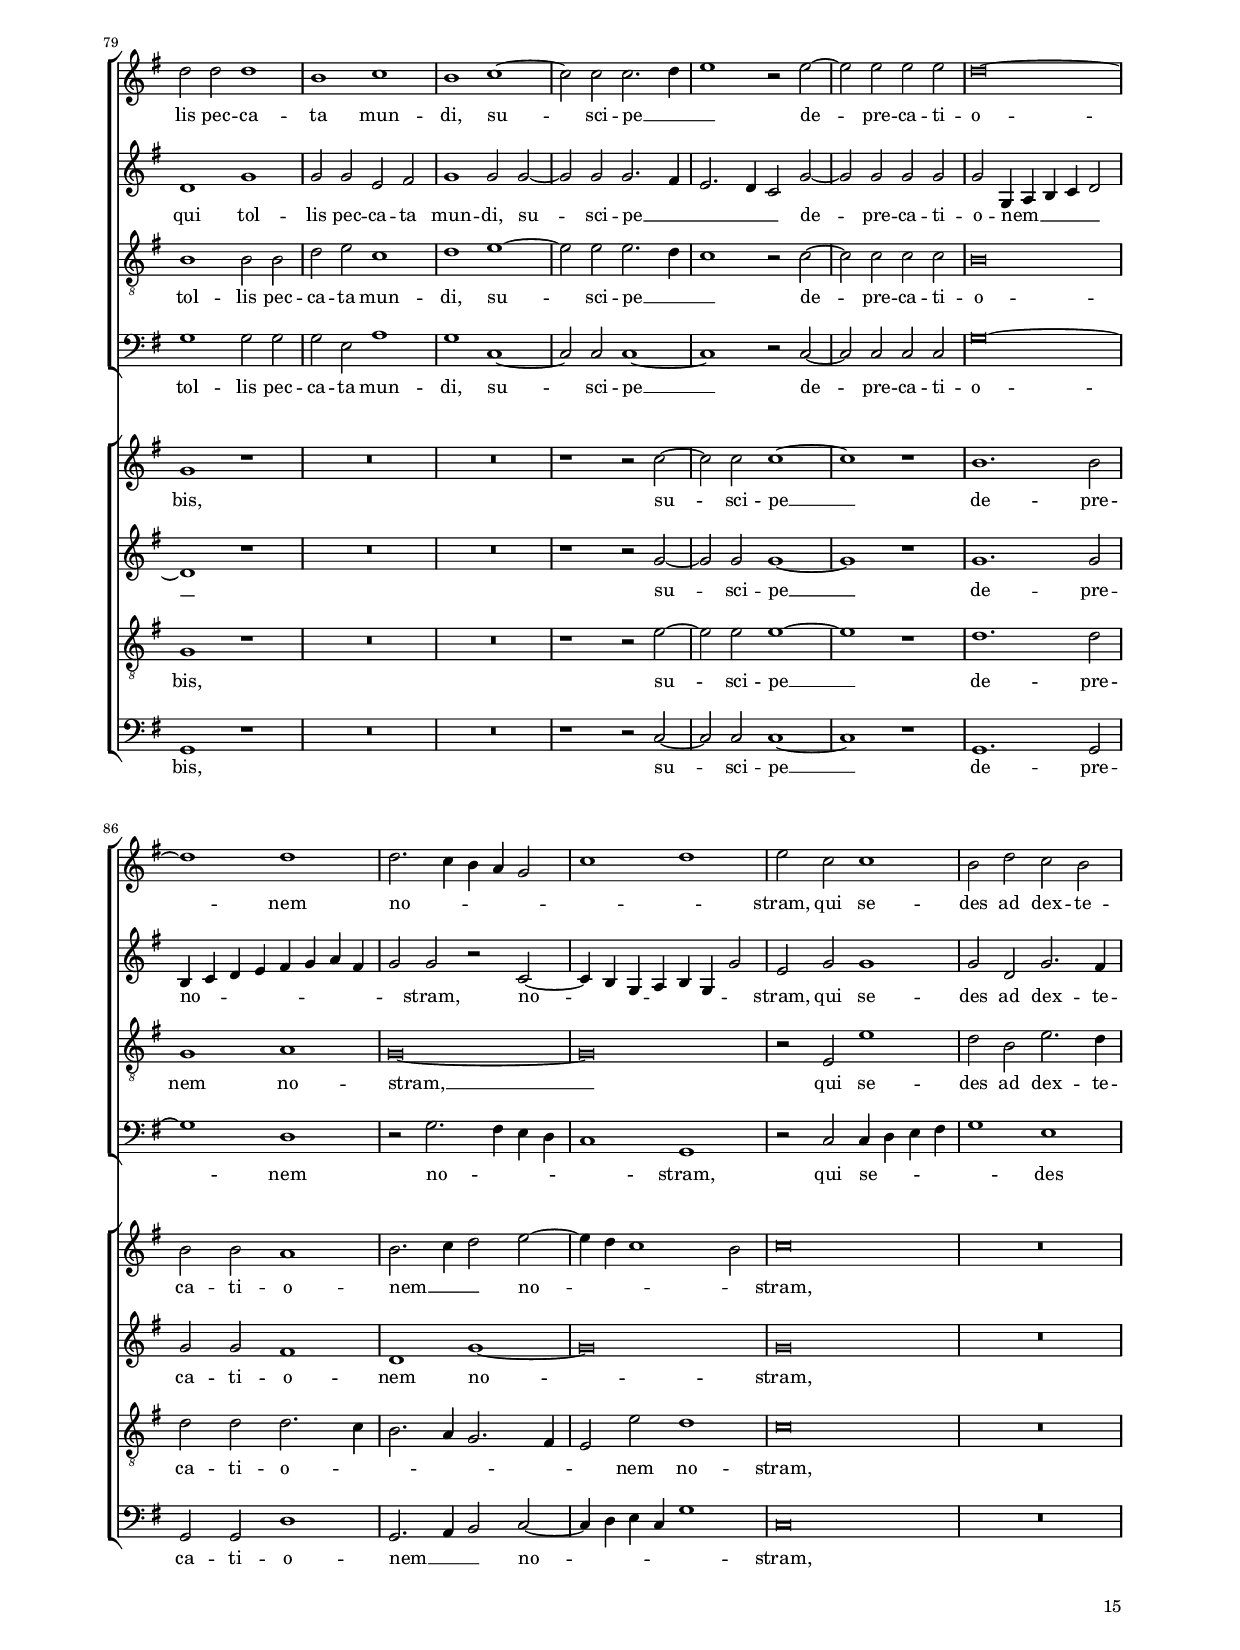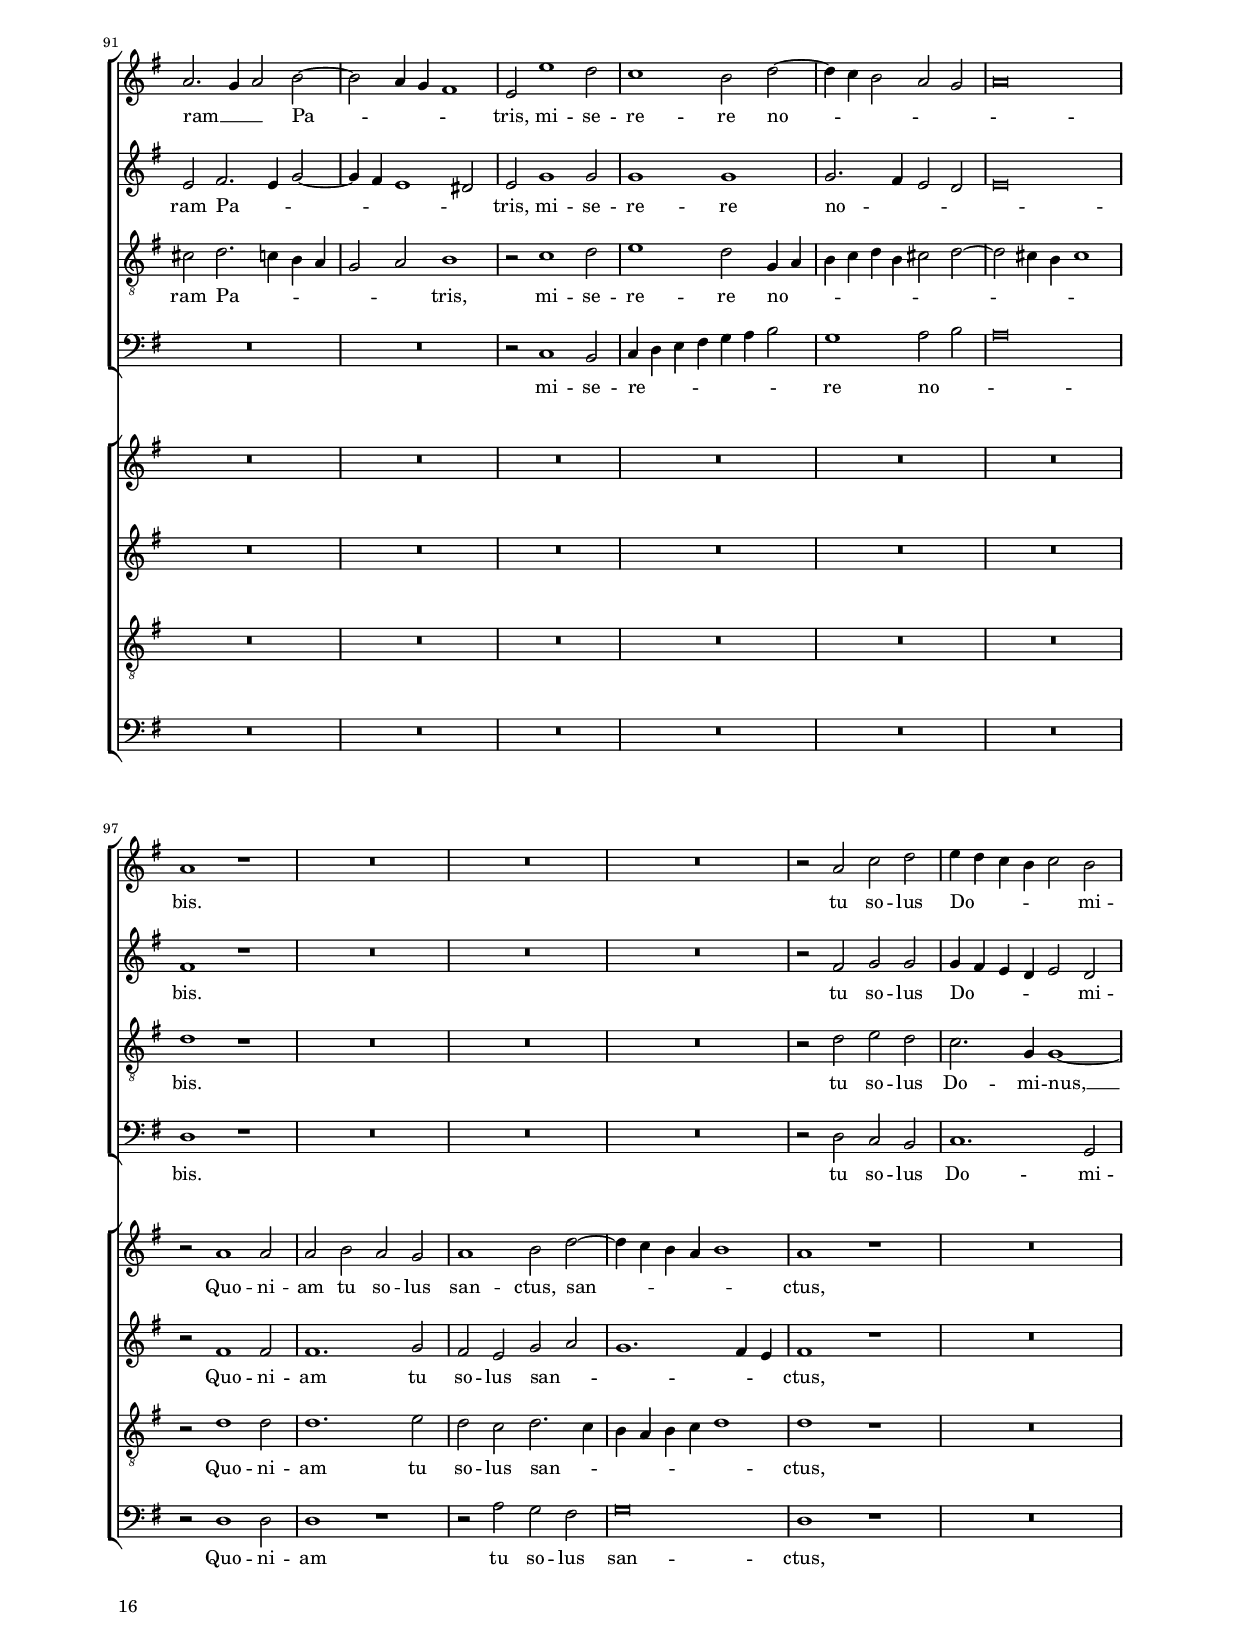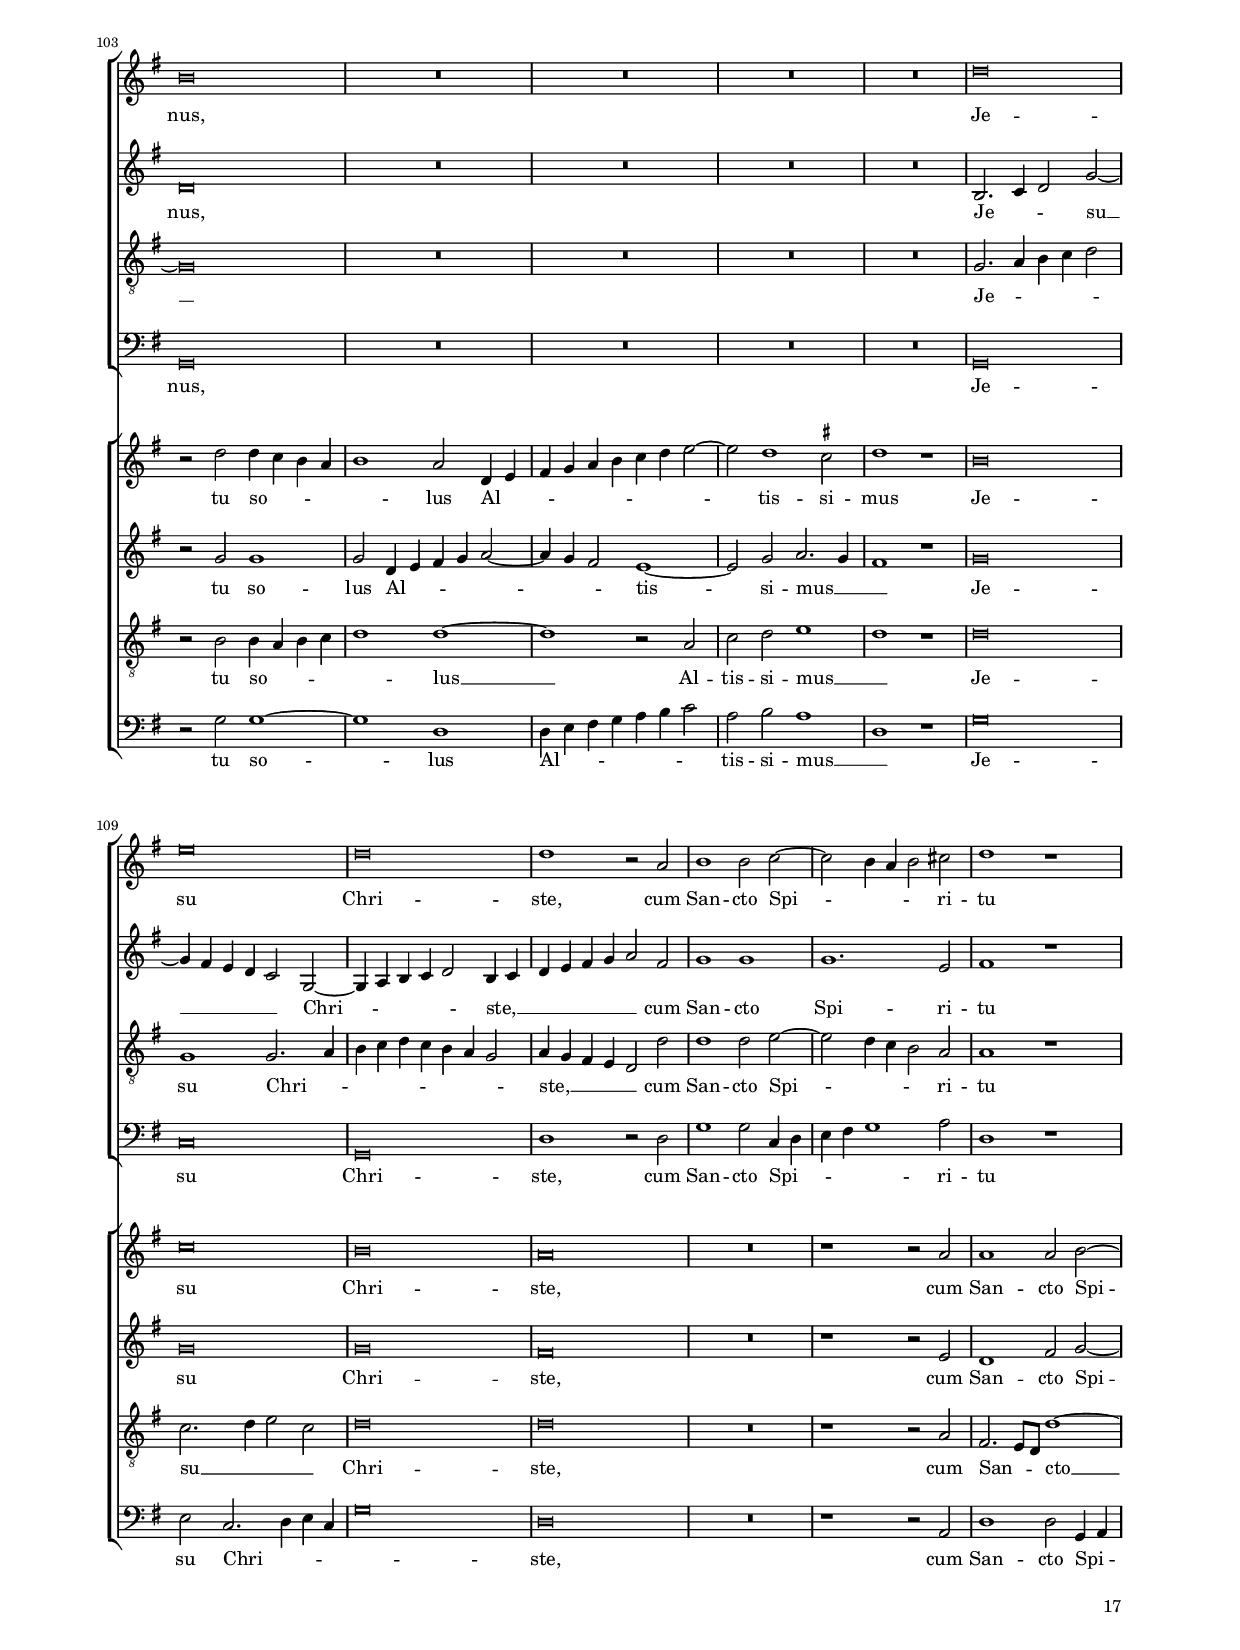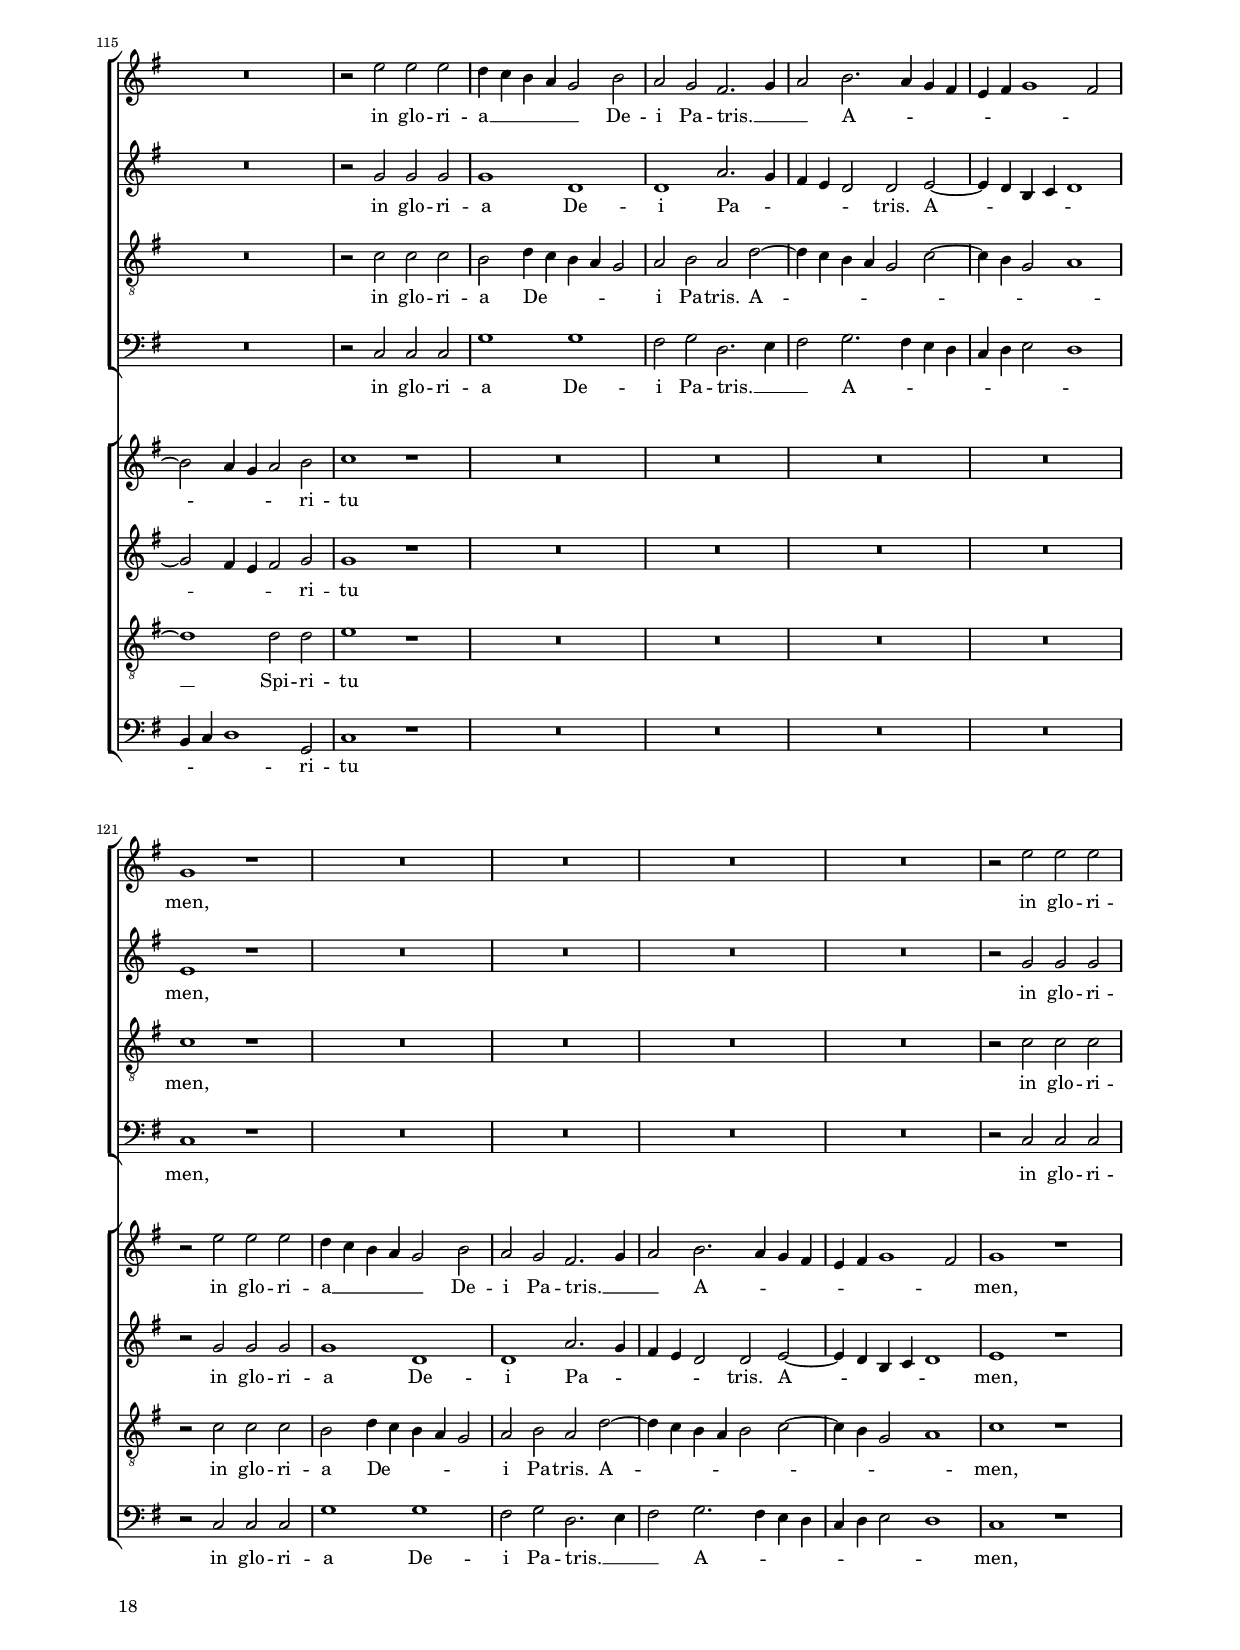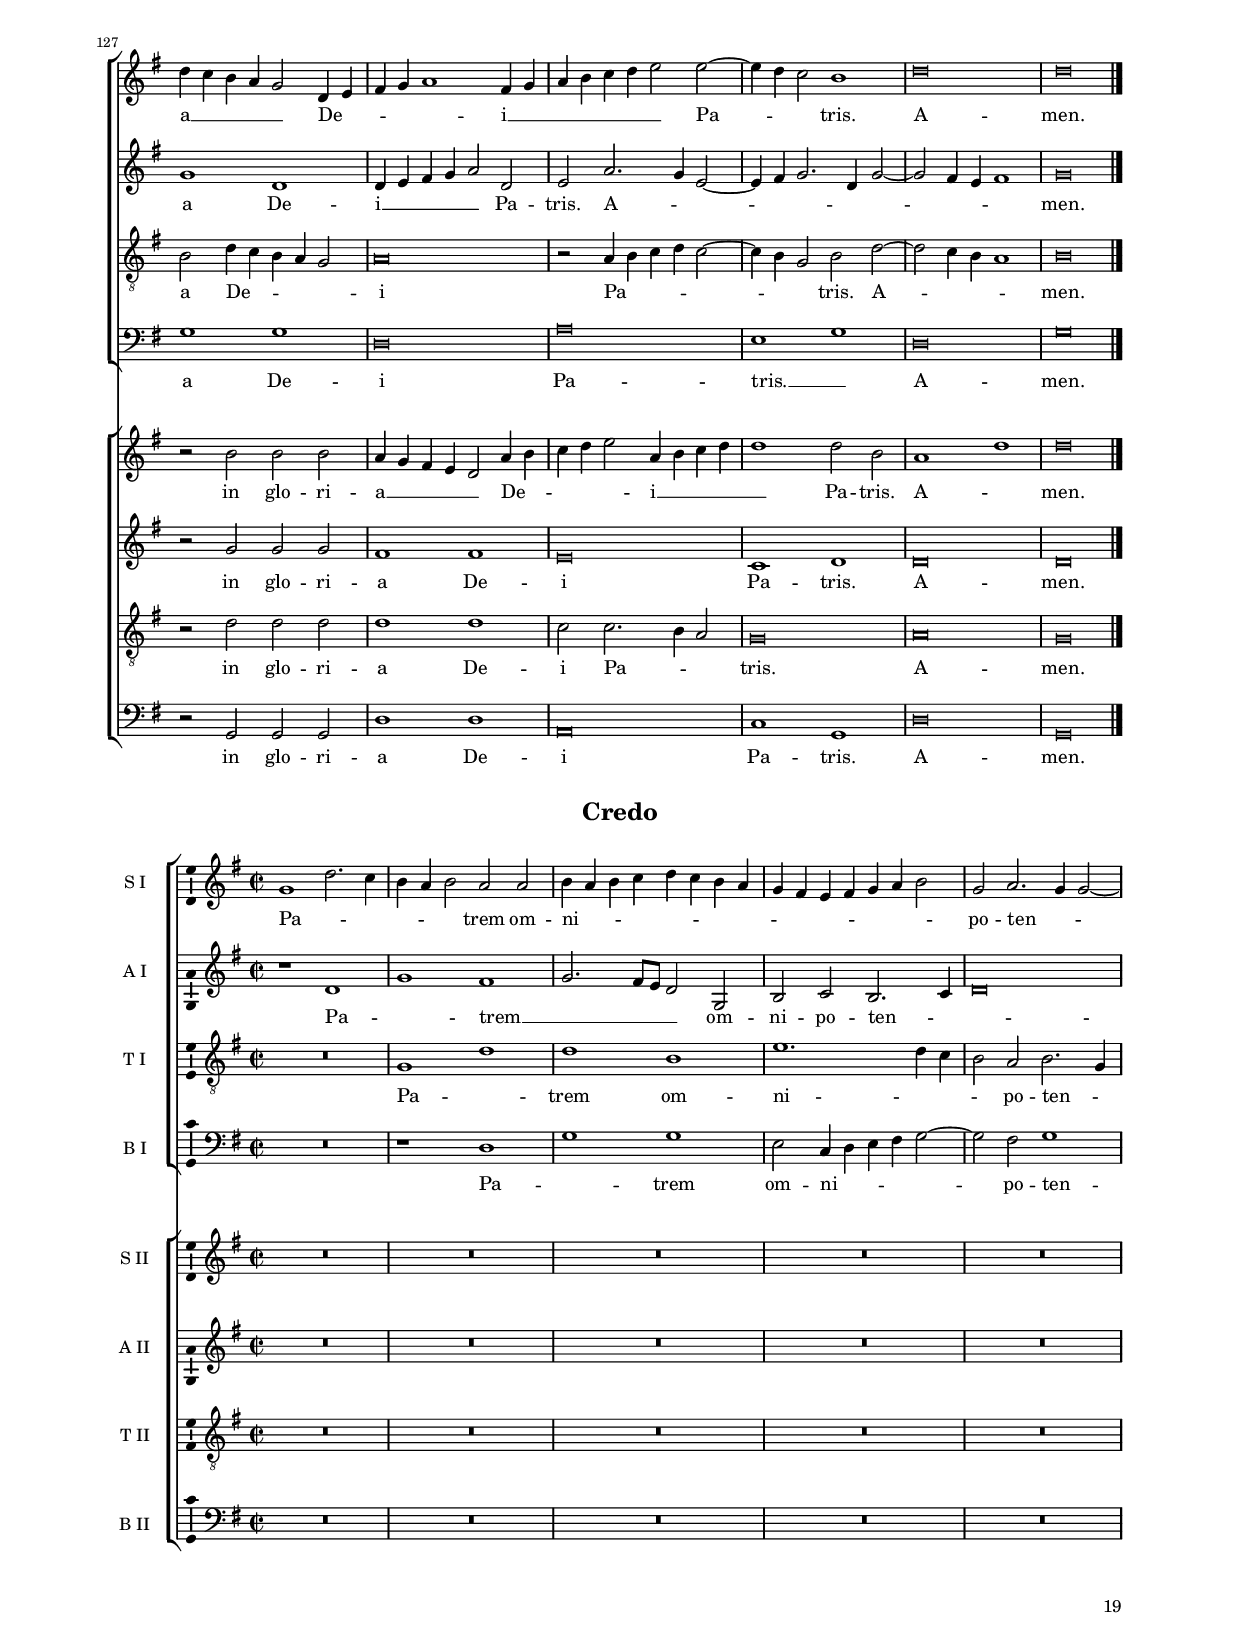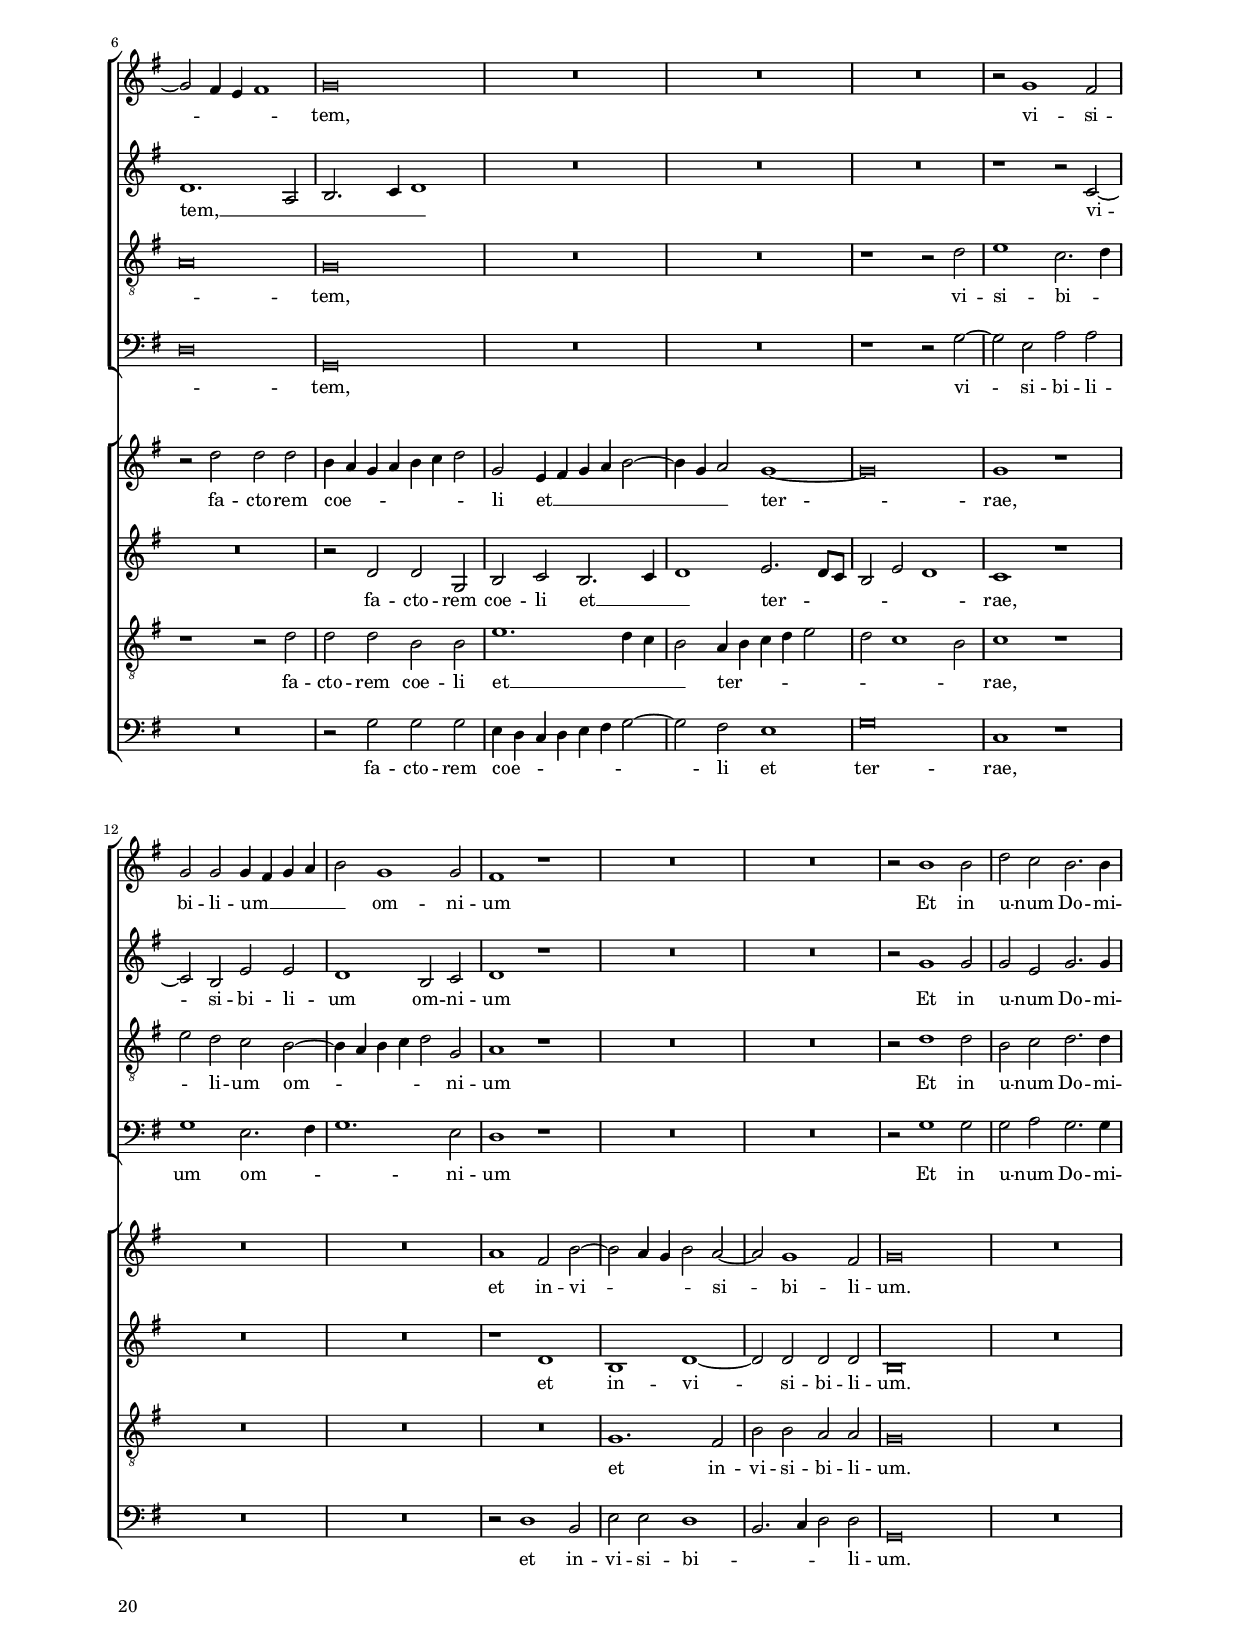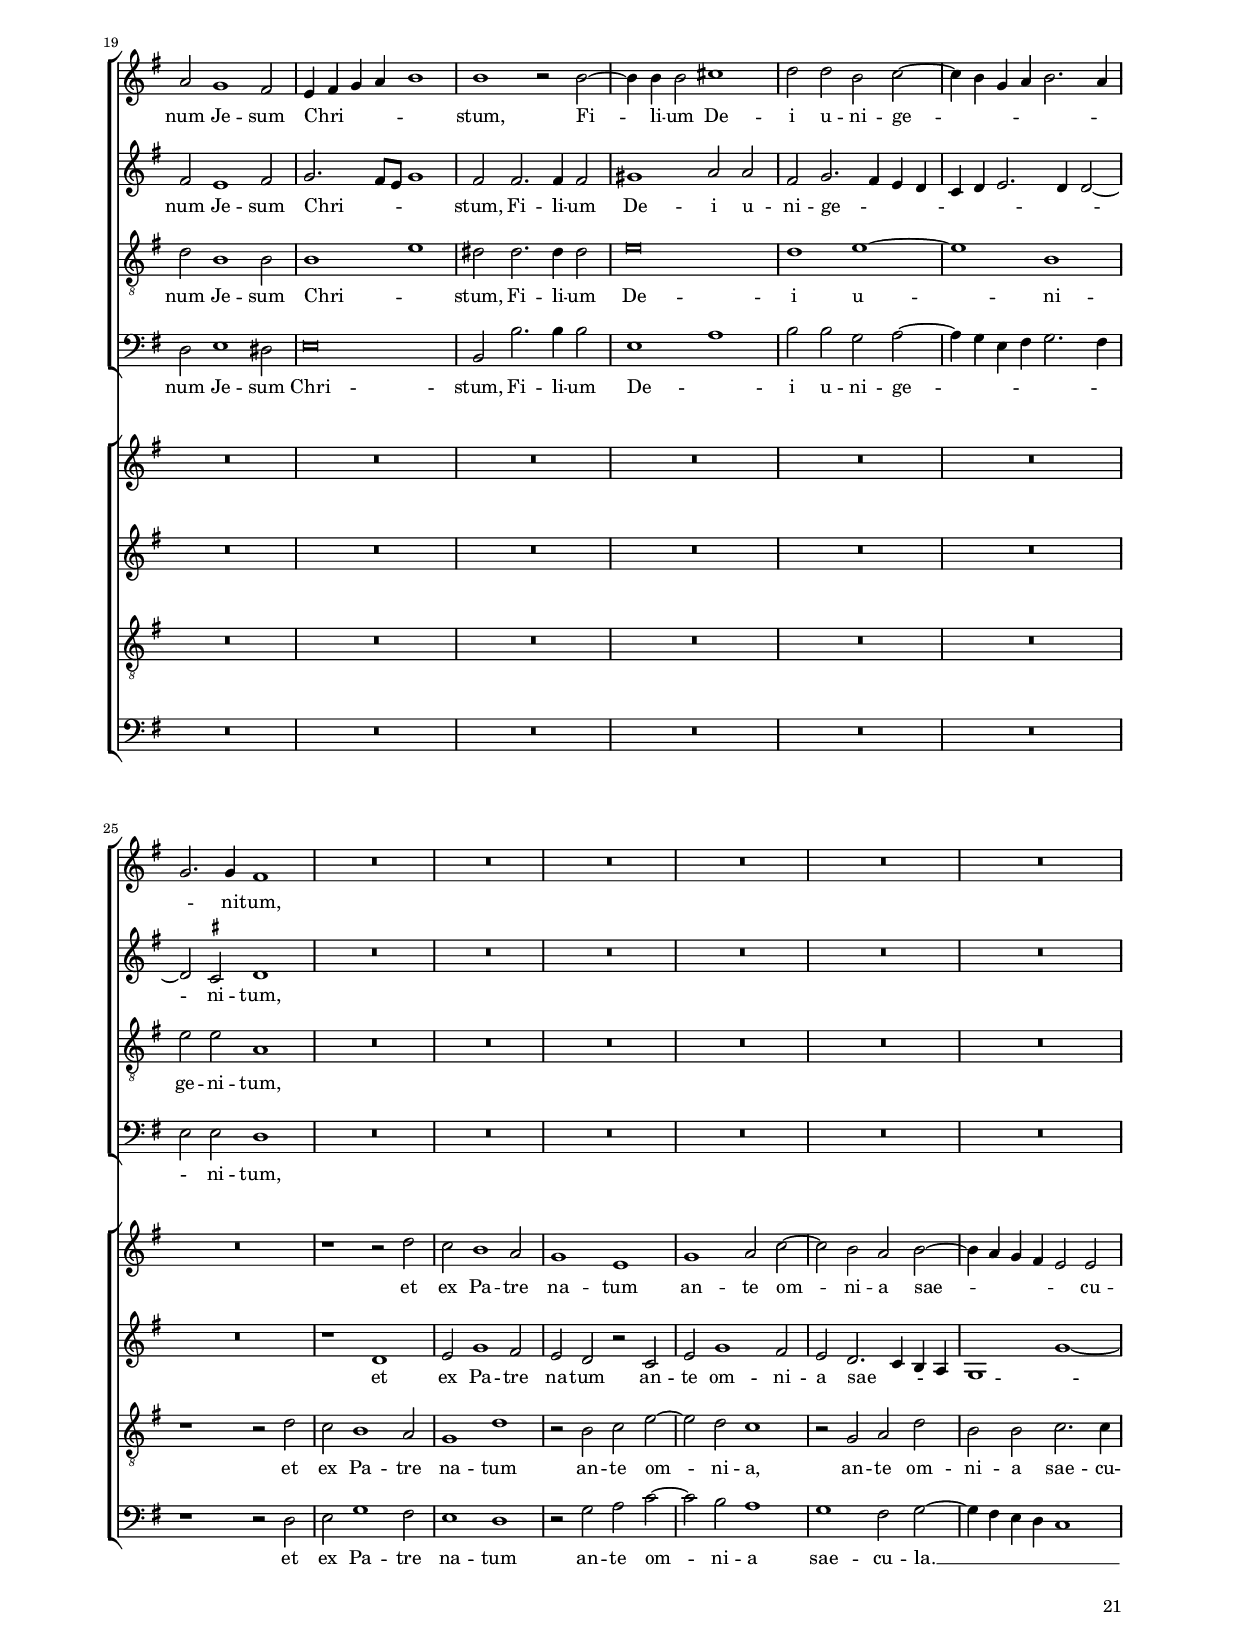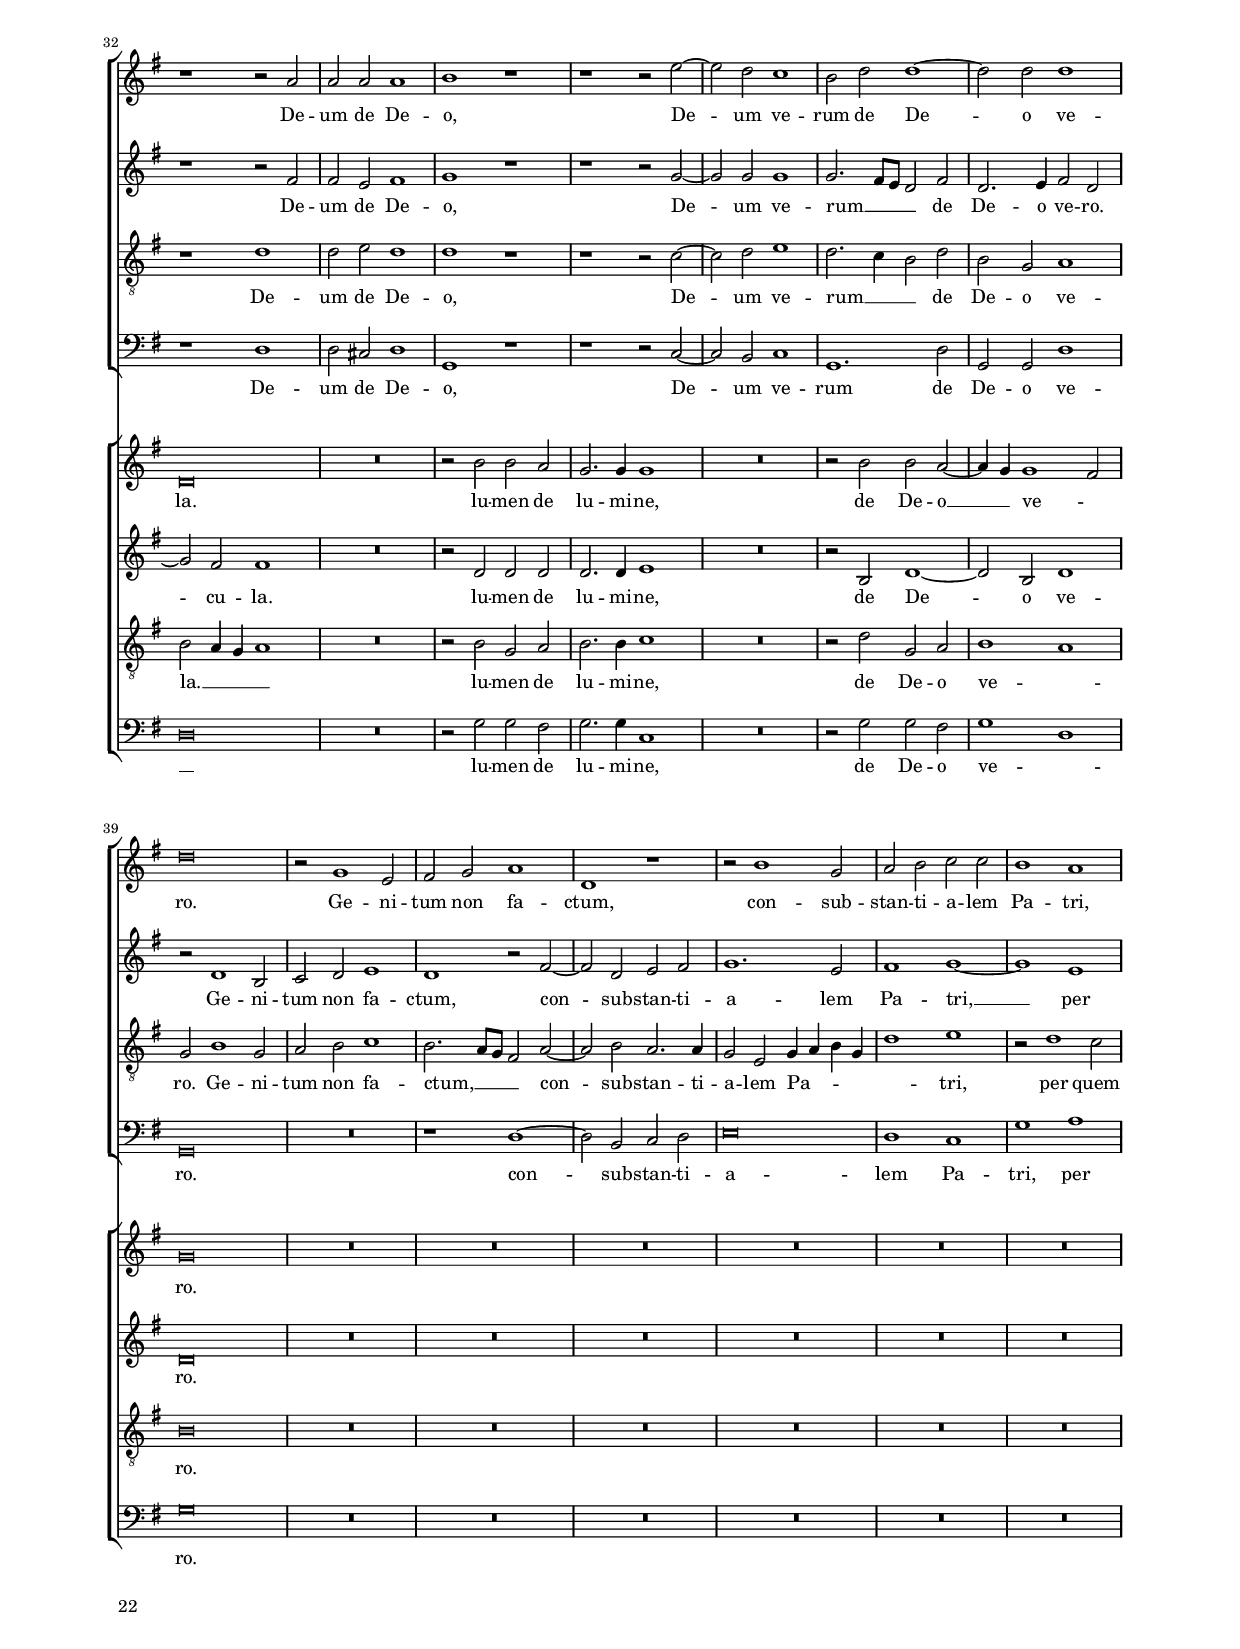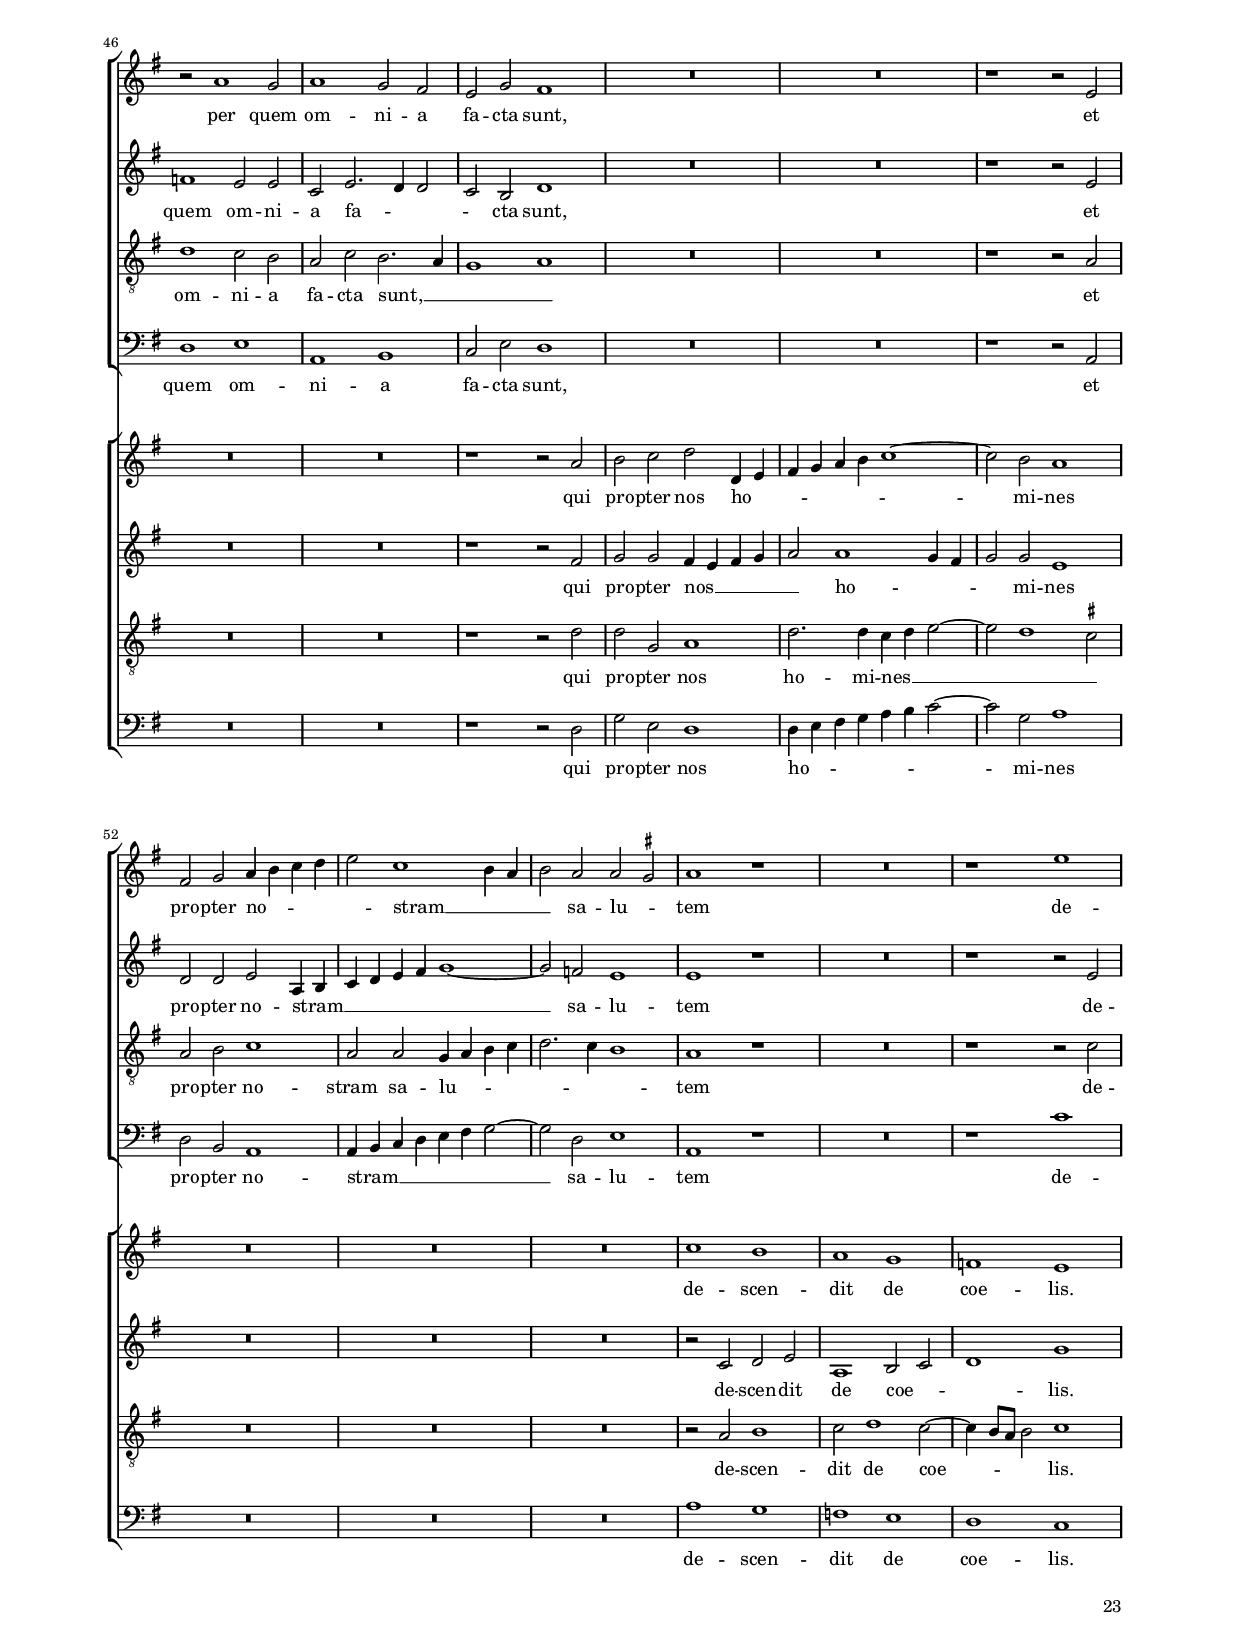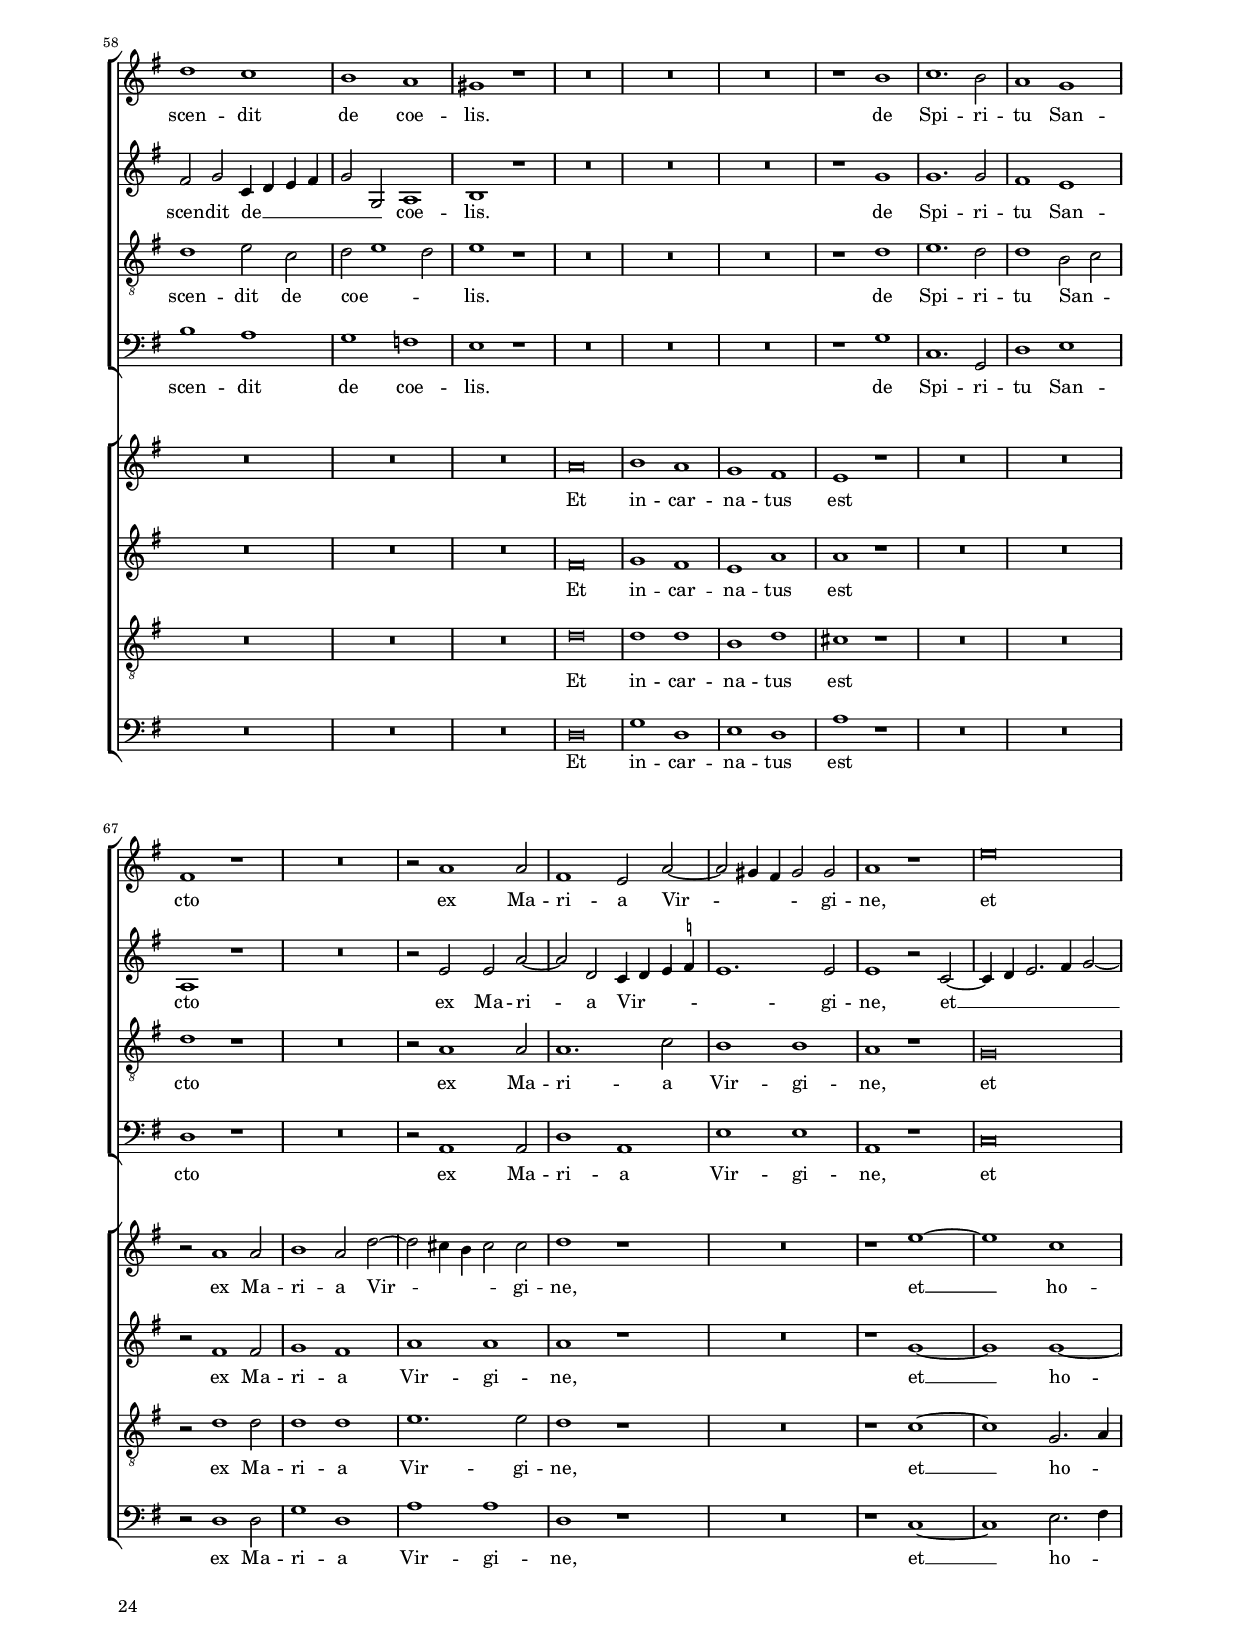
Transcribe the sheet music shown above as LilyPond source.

\version "2.22.2"
\language deutsch
#(set-global-staff-size 15)
% #(set-default-paper-size "letter")
#(ly:set-option 'point-and-click #f)

\header
{
  title="Kyrie"
  composer="Giovanni Pierluigi da Palestrina"
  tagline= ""
}

htitle =\markup { \column { \fontsize #5 \bold "Missa Laudate Dominum" \transparent "xx" \transparent "xx" } }

\paper
	{
	top-margin = 1.8 \cm
	bottom-margin = 1.1 \cm
	left-margin = 2 \cm
	right-margin = 2 \cm
	ragged-bottom = ##f
	ragged-last-bottom = ##t
	print-page-number = ##f
	system-system-spacing = #'((basic-distance . 17) (minimum-distance . 14) (padding . 7) (strechability . 250))
    system-score-spacing = #'((basic-distance . 17) (minimum-distance . 14) (padding . 7) (strechability . 250))
    score-score-spacing = #'((basic-distance . 17) (minimum-distance . 14) (padding . 7) (strechability . 250))
    oddHeaderMarkup=\markup  \fill-line { \on-the-fly #first-page \htitle }
    oddFooterMarkup=\markup   \fill-line { "" \fromproperty #'page:page-number-string }
    evenFooterMarkup=\markup  \fill-line { \fromproperty #'page:page-number-string "" }
    last-bottom-spacing = #'((basic-distance . 12) (minimum-distance . 7) (padding . 4))
%	systems-per-page = 3
%	min-systems-per-page = 3
	scoreTitleMarkup = \markup { \fill-line  { \null \fontsize #3 \bold \fromproperty #'header:piece \fromproperty #'header:opus } }
	markup-system-spacing = #'basic-distance #12
%	print-all-headers = ##t
	print-first-page-number = ##f
%	first-page-number = 1
	}

    #(define ((double-time-signature glyph a b) grob)
   (grob-interpret-markup grob
          (markup #:override '(baseline-skip . 2.5) #:number
                  (#:line ((markup (#:fontsize 4 #:musicglyph glyph))
                           (#:fontsize -1 #:column (a b)))))))
	
global = {
	\key f \major
	\time 2/2 \set Score.measureLength = #(ly:make-moment 2/1)
    \set Score.tempoHideNote = ##t
    \tempo 2 = 90
    \skip 1*2*32 \bar "||"
	}

	ficta = { \once \set suggestAccidentals = ##t }
	
	forget = #(define-music-function (music) (ly:music?) #{
		\accidentalStyle forget
		$music
		\accidentalStyle default
		#})
        % \mark \markup { \fontsize #-3 \note  {1} #1 = \fontsize #-3 \note {1.} #1 }



incipitcantusprimus = \markup { \score {
	{
	\set Staff.instrumentName = \markup { \fontsize #1 "Cantus I" }
	\key f \major
	\clef soprano
	s4 \bar ""
	}
	\layout  {
	raggedright = ##t
	indent = 2.3 \cm
	line-width = 2.6 \cm
	\context { \Staff \remove Time_signature_engraver }
	\override Staff.Clef.Y-extent = #'(0 . 0)
	}} \hspace #1 }
	
      
incipitaltusprimus = \markup { \score {
	{
	\set Staff.instrumentName = \markup { \fontsize #1 "Altus I" }
	\key f \major
	\clef alto
	s4 \bar ""
	}
	\layout  {
	raggedright = ##t
	indent = 2.3 \cm
	line-width = 2.6 \cm
	\context { \Staff \remove Time_signature_engraver }
	\override Staff.Clef.Y-extent = #'(0 . 0)
	}} \hspace #1 }


incipittenorprimus = \markup { \score {
	{
	\set Staff.instrumentName = \markup { \fontsize #1 "Tenor I" }
	\key f \major
	\clef tenor
	s4 \bar ""
	}
	\layout  {
	raggedright = ##t
	indent = 2.3 \cm
	line-width = 2.6 \cm
	\context { \Staff \remove Time_signature_engraver }
	\override Staff.Clef.Y-extent = #'(0 . 0)
	}} \hspace #1 }
      
      
incipitbassusprimus = \markup { \score {
	{
	\set Staff.instrumentName = \markup { \fontsize #1 "Bassus I" }
	\key f \major
	\clef bass
	s4 \bar ""
	}
	\layout  {
	raggedright = ##t
	indent = 2.3 \cm
	line-width = 2.6 \cm
	\context { \Staff \remove Time_signature_engraver }
	\override Staff.Clef.Y-extent = #'(0 . 0)
	}} \hspace #1 }



incipitcantussecundus = \markup { \score {
	{
	\set Staff.instrumentName = \markup { \fontsize #1 "Cantus II" }
	\key f \major
	\clef soprano
	s4 \bar ""
	}
	\layout  {
	raggedright = ##t
	indent = 2.3 \cm
	line-width = 2.6 \cm
	\context { \Staff \remove Time_signature_engraver }
	\override Staff.Clef.Y-extent = #'(0 . 0)
	}} \hspace #1 }
	
      
incipitaltussecundus = \markup { \score {
	{
	\set Staff.instrumentName = \markup { \fontsize #1 "Altus II" }
	\key f \major
	\clef alto
	s4 \bar ""
	}
	\layout  {
	raggedright = ##t
	indent = 2.3 \cm
	line-width = 2.6 \cm
	\context { \Staff \remove Time_signature_engraver }
	\override Staff.Clef.Y-extent = #'(0 . 0)
	}} \hspace #1 }


incipittenorsecundus = \markup { \score {
	{
	\set Staff.instrumentName = \markup { \fontsize #1 "Tenor II" }
	\key f \major
	\clef tenor
	s4 \bar ""
	}
	\layout  {
	raggedright = ##t
	indent = 2.3 \cm
	line-width = 2.6 \cm
	\context { \Staff \remove Time_signature_engraver }
	\override Staff.Clef.Y-extent = #'(0 . 0)
	}} \hspace #1 }
      
      
incipitbassussecundus = \markup { \score {
	{
	\set Staff.instrumentName = \markup { \fontsize #1 "Bassus II" }
	\key f \major
	\clef bass
	s4 \bar ""
	}
	\layout  {
	raggedright = ##t
	indent = 2.3 \cm
	line-width = 2.6 \cm
	\context { \Staff \remove Time_signature_engraver }
	\override Staff.Clef.Y-extent = #'(0 . 0)
	}} \hspace #1 }

    
cantusprimus =  \relative c''
	{
	f,1 c'2 c
	c2. b4 a1
	d1. c4 b
	a2 g a2. f4
%5
	g1 a2 c~ |
	c4 b a g f e d2
	f4 g a2 f g~
	g4 f f1 e2
	f1 r2 f
%10
	f2 d4 e f g a2~ |
	a4 b c2 a f
	c'1 r
	R\breve
	R\breve
%15
	r1 r2 f, |
	a2 a b1
	a\breve
	r1 r2 f
	a2 a b1
%20
	a\breve |
	r2 g1 g2
	a2. b4 c b a g
	f1 a2. g4
	f1. e2
%25
	d1 c |
	r2 c' c c
	a1 d2. b4
	c2 f, r b~
	b2 a d1
%30
	c1 b |
	a2 f g1
	a\breve |
	}

altusprimus =  \relative c'
	{
	r1 c
	f2 f f2. e4
	d2 b4 c d e f2~
	f2 e d4 c f2~
%5
	f2 e f1 |
	r2 f, a b
	a2. b4 c d c2~
	c2 b c g
	a2. b4 c2 a
%10
	b1 f2 c'~ |
	c4 d e2 c1~
	c1 r
	R\breve
	R\breve
%15
	r1 c |
	f2 f f1
	f\breve
	r1 r2 c
	f2 f f1
%20
	f1 r2 c |
	e4 d e f g2 c,~
	c2 f e c
	d1 c2 f~
	f4 e d c d2 c~
%25
	c2 \ficta h c2. \forget b8 a |
	g1 r2 c
	c2 c f1~
	f2 c r f
	f2 f f1~
%30
	f2 c r f |
	f2 f f e
	f\breve |
	}


tenorprimus =  \relative c'
	{
	R\breve
	R\breve
	R\breve
	r1 f,
%5
	c'2 c c2. b4 |
	a1 d~
	d2 c4 b a2 g
	a2 f g1
	f2. g4 a b c2
%10
	f,\breve |
	c2 c'2. b4 a g
	a1 r
	R\breve
	R\breve
%15
	r2 f a4 g a b |
	c1 d
	c2. b4 a g f2
	r2 f a4 g a b
	c1 d
%20
	c\breve |
	r2 c c2. b4
	a4 g f2 g a~
	a2 b a f
	a2 b2. a4 g f
%25
	g1 e~ |
	e1 r2 a
	a2 f f2. g4
	a1 b2 f~
	f4 g a2 b1
%30
	c2 f,2. e4 f g |
	a1 g
	f\breve |
	}


bassusprimus  =  \relative c
	{
	R\breve
	R\breve
	R\breve
	R\breve
%5
	c1 f2 f |
	f2. e4 d2 b4 c
	d4 e f1 e2
	d1 c
	f,\breve
%10
	b1 b2 f |
	f2 c' f,1~
	f1 r
	R\breve
	R\breve
%15
	r1 f' |
	f2 f b,1
	f\breve
	r1 f'
	f2 f b,1
%20
	f\breve |
	r2 c' e e
	f1 c2 f
	d2 b f'2. e4
	d4 c b1 c2
%25
	g1 c~ |
	c1 r2 f,
	a2 a b1
	f2 f' d b
	f'1 b,
%30
	f2 f' d b |
	f'1 c
	f\breve |
	}

            
cantussecundus =  \relative c''
	{
	R\breve
	R\breve
	R\breve
	R\breve
%5
	R\breve |
	R\breve
	R\breve
	R\breve
	R\breve
%10
	r1 f, |
	c'2 c c2. b4
	a1 d~
	d2 c4 b a2 g
	a2. f4 g1
%15
	a\breve |
	R\breve
	r2 f a a
	b1 a~
	a1 r
%20
	r2 f a a |
	c\breve
	c1 r
	R\breve
	R\breve
%25
	r1 r2 g~ |
	g2 g a c~
	c4 b a g f2 b~
	b2 a d1
	c1 r2 b~
%30
	b2 a d1 |
	c\breve |
	c\breve |
	}

        
altussecundus =  \relative c'
	{
	R\breve
	R\breve
	R\breve
	R\breve
%5
	R\breve |
	R\breve
	R\breve
	R\breve
	r2 c f f
%10
	f2. e4 d2 c4 b |
	a2 g f c'
	f2 f f2. e4
	d2 e f g~
	g4 f f1 e2
%15
	f\breve |
	R\breve
	r2 c f f
	f1 f~
	f1 r
%20
	r2 c f f |
	e\breve
	c1 r
	R\breve
	R\breve
%25
	r2 d e4 d e f |
	g2 c,1 f2
	e2 c r f
	f2 f f1~
	f2 c r f
%30
	f2 f f1~ |
	f2 c2. d4 e2
	c\breve |
	}


tenorsecundus =  \relative c'
	{
	R\breve
	R\breve
	R\breve
	R\breve
%5
	R\breve |
	R\breve
	R\breve
	f,1 c'2 c
	c2. b4 a1
%10
	d2. c4 b2 a4 g |
	f2 g a1~
	a2 c2 b a
	b1 c
	c\breve~
%15
	c\breve |
	r1 r2 f,
	a4 g a b c1
	d1 c2. b4
	a4 g f2 r f
%20
	a4 g a b c2 f, |
	g\breve
	f1 r
	R\breve
	R\breve
%25
	r1 r2 c' |
	c2 c a2. b4
	c1 d
	c1 b
	c1 r2 f,~
%30
	f4 g a2 b1 |
	c\breve
	c\breve |
	}


bassussecundus  =  \relative c
	{
	R\breve
	R\breve
	R\breve
	R\breve
%5
	R\breve |
	R\breve
	R\breve
	r1 c
	f2 f f2. e4
%10
	d2 b4 c d e f2~ |
	f2 e f1~
	f1 d
	g1 f2 e
	f1 c
%15
	f,\breve |
	R\breve
	f'1 f2 f
	b,1 f~
	f1 r
%20
	f'1 f2 f |
	c\breve
	f,1 r
	R\breve
	R\breve
%25
	r1 r2 c' |
	e2 e f1
	c2 f d b
	f'1 b,
	f2 f' d b
%30
	f'1 b, |
	f1 c'
	f,\breve |
	}
        
        
lyricscantusprimus = \lyricmode {
	Ky -- ri -- e~e -- lei -- _ _ _ _ _ _ _ _ _ _ son,
    e -- _ _ _ _ _ _ _ _ _ _ le -- _ _ i -- son,
    Ky -- ri -- e~e -- _ _ _ _ _ _ le -- i -- son,
    Ky -- ri -- e~e -- lei -- son,
    Ky -- ri -- e~e -- lei -- son,
    Ky -- ri -- e __ _ _ _ _ _ _ e -- _ _ _ lei -- son,
    Ky -- ri -- e~e -- lei -- _ _ _ son,
    Ky -- ri -- e e -- lei -- _ _ _ son.
	}


lyricsaltusprimus = \lyricmode {
	Ky -- ri -- e~e -- le -- _ _ _ _ _ _ _ _ _ _ _ i -- son,
    Ky -- ri -- e~e -- le -- _ _ _ _ i -- son,
    Ky -- ri -- _ e e -- le -- _ _ _ i -- son,
    Ky -- ri -- e~e -- lei -- son,
    Ky -- ri -- e~e -- lei -- son,
    Ky -- ri -- _ _ _ e e -- lei -- _ _ son, __ _
    e -- _ _ _ _ le -- i -- son, __ _ _ _
    Ky -- ri -- e~e -- lei -- son,
    Ky -- ri -- e~e -- lei -- son,
    Ky -- ri -- e~e -- le -- i -- son.
	}


lyricstenorprimus = \lyricmode {
	Ky -- ri -- e~e -- lei -- _ _ _ _ _ _ _ _ _ _ son, __ _ _ _ _
    e -- lei -- _ _ _ _ son,
    Ky -- ri -- _ _ _ e e -- lei -- _ _ _ son,
    Ky -- ri -- _ _ _ e~e -- lei -- son,
    e -- lei -- _ _ _ _ _ _ _ _ _ _ _ _ _ _ _ son,
    Ky -- ri -- e~e -- lei -- _ _ _ _ _ _ _ _ _ _ _ _ _ _ son.
	}


lyricsbassusprimus = \lyricmode {
	Ky -- ri -- e~e -- lei -- _ _ _ _ _ _ _ _ _ _ son,
    Ky -- ri -- e~e -- le -- i -- son,
    Ky -- ri -- e~e -- lei -- son,
    Ky -- ri -- e~e -- lei -- son,
    Ky -- ri -- e~e -- lei -- _ _ _ _ _ _ _ _ _ _ _ son,
    Ky -- ri -- e~e -- lei -- son,
    Ky -- ri -- e~e -- lei -- _ son,
    Ky -- ri -- e~e -- lei -- _ son.
	}

        
lyricscantussecundus = \lyricmode {
	Ky -- ri -- e~e -- le -- i -- son,
    Ky -- _ _ _ ri -- e e -- lei -- son,
    Ky -- ri -- e~e -- lei -- son,
    Ky -- ri -- e~e -- lei -- son,
    Ky -- ri -- e e -- _ _ _ _ lei -- _ _ son,
    Ky -- ri -- e~e -- lei -- son.
	}


lyricsaltussecundus = \lyricmode {
	Ky -- ri -- e~e -- le -- _ _ _ _ _ i -- son,
    Ky -- ri -- e~e -- le -- _ _ _ _ _ _ _ i -- son,
    Ky -- ri -- e~e -- lei -- son,
    Ky -- ri -- e~e -- lei -- son,
    Ky -- ri -- _ _ _ e e -- _ lei -- son,
    Ky -- ri -- ~e -- lei -- son,
    Ky -- ri -- e~e -- lei -- _ _ _ son.
	}


lyricstenorsecundus = \lyricmode {
	Ky -- ri -- e~e -- le -- _ _ _ _ _ _ _ _ i -- son,
    Ky -- ri -- e e -- lei -- son, __
    Ky -- ri -- _ _ _ e e -- le -- i -- son, __ _ _
    Ky -- ri -- _ _ _ e e -- lei -- son,
    Ky -- ri -- e~e -- lei -- _ _ _ _ _ son,
    Ky -- ri -- e e -- lei -- son.
	}


lyricsbassussecundus = \lyricmode {
	Ky -- ri -- e~e -- le -- _ _ _ _ _ _ _ i -- son,
    Ky -- ri -- e e -- le -- i -- son,
    Ky -- ri -- e~e -- lei -- son,
    Ky -- ri -- e~e -- lei -- son,
    Ky -- ri -- e~e -- lei -- _ _ _ _ _ _ son,
    Ky -- ri -- e~e -- lei -- _ _ _ son.
    Chri -- ste e -- lei -- son,
    Chri -- ste e -- lei -- son,
    Chri -- ste e -- lei -- son,
    Chri -- ste e -- lei -- son,
    Chri -- ste e -- lei -- son,
    Chri -- ste e -- lei -- son,
    Chri -- ste e -- lei -- son.
    Ky -- ri -- e e -- lei -- son,
    Ky -- ri -- e e -- lei -- son,
    Ky -- ri -- e e -- lei -- son,
    Ky -- ri -- e e -- lei -- son,
    Ky -- ri -- e e -- lei -- son,
    Ky -- ri -- e e -- lei -- son,
    Ky -- ri -- e e -- lei -- son.
	}

        
        
\score
    {	
    \transpose f g {
	
<<
	\new ChoirStaff \with { \override StaffGrouper.staffgroup-staff-spacing.basic-distance = #15 
				\override StaffGrouper.staff-staff-spacing.basic-distance = #12 }
	<<
	
	\new Staff << \global
	\new Voice="v1" {
		\set Staff.instrumentName=\incipitcantusprimus
		\set Staff.midiInstrument = "reed organ"
		\clef violin
		\cantusprimus }
	\new Lyrics \lyricsto "v1" {\lyricscantusprimus }
	>>
	
	\new Staff << \global
	\new Voice="v2" {
		\set Staff.instrumentName=\incipitaltusprimus
		\set Staff.midiInstrument = "reed organ"
        \clef violin 
		\altusprimus }
	\new Lyrics \lyricsto "v2" {\lyricsaltusprimus }
	>>
	
	\new Staff << \global
	\new Voice="v3" {
		\set Staff.instrumentName=\incipittenorprimus
		\set Staff.midiInstrument = "reed organ"
		\clef "G_8"
		\tenorprimus }
	\new Lyrics \lyricsto "v3" {\lyricstenorprimus }
	>>
	
	\new Staff << \global
	\new Voice="v4" {
		\set Staff.instrumentName=\incipitbassusprimus
		\set Staff.midiInstrument = "reed organ"
		\clef bass 
		\bassusprimus }
	\new Lyrics \lyricsto "v4" {\lyricsbassusprimus}
	>>
	>>
	
	\new ChoirStaff \with { \override StaffGrouper.staff-staff-spacing.basic-distance = #12 }
	<<
	
	\new Staff << \global
	\new Voice="v5" {
		\set Staff.instrumentName=\incipitcantussecundus
		\set Staff.midiInstrument = "church organ"
		\clef violin
		\cantussecundus }
	\new Lyrics \lyricsto "v5" {\lyricscantussecundus }
	>>
	
	\new Staff << \global
	\new Voice="v6" {
		\set Staff.instrumentName=\incipitaltussecundus
		\set Staff.midiInstrument = "church organ"
        \clef violin 
		\altussecundus }
	\new Lyrics \lyricsto "v6" {\lyricsaltussecundus }
	>>
	
	\new Staff << \global
	\new Voice="v7" {
		\set Staff.instrumentName=\incipittenorsecundus
		\set Staff.midiInstrument = "church organ"
		\clef "G_8"
		\tenorsecundus }
	\new Lyrics \lyricsto "v7" {\lyricstenorsecundus }
	>>
	
	\new Staff << \global
	\new Voice="v8" {
		\set Staff.instrumentName=\incipitbassussecundus
		\set Staff.midiInstrument = "church organ"
		\clef bass 
		\bassussecundus }
	\new Lyrics \lyricsto "v8" {\lyricsbassussecundus}
	>>
	>>
>>
	} % transpose

\layout
	{
	indent = 2.5 \cm
	\context { \Lyrics \override VerticalAxisGroup.nonstaff-relatedstaff-spacing.padding = #1.3 }
%	\context { \Lyrics \override LyricText.font-size = #1 }
	\context { \Score \override BarNumber.padding = #2 }
	\context { \Voice \override NoteHead.style = #'baroque }
    \context { \Staff \consists "Ambitus_engraver" }
	\context { \Staff \override TimeSignature.break-visibility = #end-of-line-invisible }
	}

\midi
	{
	}
      
}


%%%%%%%%%%%%%%%%%%%%  CHRISTE ELEISON


global = {
	\key f \major
	\time 2/2 \set Score.measureLength = #(ly:make-moment 2/1)
    \set Score.tempoHideNote = ##t
    \tempo 2 = 90
	\set Score.barNumberVisibility = #all-bar-numbers-visible \bar ""
    \set Score.currentBarNumber = #33
    \skip 1*2*32 \bar "||"
	}


cantusprimus =  \relative c''
	{
	f,1 c'
	c2 f,4 g a g8 a b2~
	b2 a4 g a2 f
	a1 g2. f4
%5
	g2 a1 g4 f |
	g2 c1 \ficta h2
	c2 g a1
	f\breve
	f2. g4 a1
%10
	g1 r |
	c1 b2 a
	a2 g f1
	r1 f
	g2 b1 a2
%15
	g\breve |
	c,1 g'~
	g2 c,4 d e f g2~
	g2 e d1
	e2. f4 g2 a~
%20
	a2 g4 f g2 c, |
	d1 e
	r2 f g b~
	b2 a g1
	f2 c d1
%25
	f2 e d1 |
	c2 c' b a~
	a2 g f1
	d2 r r1
	f1 g2 b
%30
	a2 g1 f2~ |
	f2 e f1
	e\breve |
	}

        
altusprimus =  \relative c' 
    {
	r1 c
	f1 f2 b,4 c
	d4 e f1 d2
	c2 f1 e4 d
%5
	e2 f1 e4 d |
	e2 c d1
	e1 f2. e8 d
	c2 d1 c4 b
	c2 d e f~
%10
	f2 e f1 |
	r2 c d f~
	f2 e d c
	es2 d4 c b2 c
	d1 f2. e4
%15
	d1 e2 g |
	f2 e1 d2
	e1. d4 c
	d2 c1 h2
	c2. d4 e2 f~
%20
	f2 e4 d e2. f4 |
	g1 r
	R\breve
	r2 f es d~
	d2 c2. b4 b2
%25
	a2 g f1 |
	r2 c' d f~
	f2 e d c
	b2 a g1
	f1 b
%30
	c2 es1 d2~ |
	d2 c1 \ficta h2
	c\breve |
	}

        
tenorprimus =  \relative c' 
	{
	R\breve
	R\breve
	R\breve
	f,1 c'
%5
	c2 f,4 g a b c2~ |
	c2 a g1
	r2 c c f,4 g
	a4 g8 a b1 a4 g
	a2 b c1
%10
	r2 c b a |
	a2 g f1
	r2 g b a
	b2. c4 d2 c
	b2 d2. c4 c2~
%15
	c2 \ficta h c g |
	a2 c1 h2
	c1. h4 a
	h2 c g1~
	g1 c~
%20
	c1 r2 c~ |
	c2 b a g~
	g4 f f1 e2
	f2 f g b~
	b2 a g1
%25
	f2 c' b a~ |
	a2 g f1
	c'1 r2 f,
	g2 a b1
	c1 d
%30
	r2 c b a |
	g1 f
	g\breve |
	}

        
bassusprimus  =  \relative c 
	{
	R\breve
	R\breve
	R\breve
	R\breve
%5
	R\breve |
	R\breve
	c1 f
	f2 b,4 c d e f2~
	f2 d c1
%10
	c1 d2 f~ |
	f2 e d1
	c1 r2 f
	g2 b1 a2
	g1 f
%15
	g1 c,2. b4 |
	a1 g
	R\breve
	r1 g
	c1 c2 f,4 g
%20
	a4 b c1 a2 |
	g1 c
	b2 a g1
	f1 r
	R\breve
%25
	r2 c' d f~ |
	f2 e d1
	c1 r
	r2 f g b~
	b2 a g1
%30
	f2 c d1 |
	b2 c d1
	c\breve |
	}

lyricscantusprimus = \lyricmode {
    Chri -- _ ste e -- _ _ _ _ _ _ _ _ _ le -- _ _ _ _ i -- _ son,
    Chri -- ste e -- _ _ lei -- _ _ _ son,
    Chri -- ste e -- le -- i -- son,
    Chri -- ste e -- _ lei -- son,
    Chri -- ste __ _ _ _ _ e -- lei -- _ _ _ _ _ _ _ _ _ son,
    Chri -- ste e -- _ lei -- son,
    Chri -- ste e -- _ lei -- son,
    Chri -- ste e -- _ lei -- son,
    Chri -- ste e -- lei -- _ _ _ _ son.
	}


lyricsaltusprimus = \lyricmode {
    Chri -- _ ste e -- _ _ _ _ _ _ le -- _ _ _ _ i -- _ son,
    Chri -- ste e -- le -- _ _ _ _ _ _ _ _ _ _ i -- son,
    Chri -- ste e -- _ _ _ le -- _ _ _ _ _ _ i -- son,
    Chri -- ste e -- _ _ le -- _ _ _ _ i -- son, __ _ _ _ _ _ _ _ _
    Chri -- ste e -- le -- _ _ _ i -- son,
    Chri -- ste e -- _ _ _ lei -- _ _ son,
    Chri -- ste e -- le -- _ i -- son.
	}


lyricstenorprimus = \lyricmode {
	Chri -- _ ste e -- _ _ _ le -- i -- son,
    Chri -- ste e -- _ _ _ _ _ _ _ le -- i -- son,
    Chri -- ste e -- le -- i -- son,
    Chri -- ste e -- le -- _ _ _ _ _ _ _ i -- son,
    Chri -- ste e -- _ lei -- _ _ _ _ _ son,
    Chri -- ste e -- le -- _ _ i -- son,
    Chri -- ste e -- _ lei -- son,
    Chri -- ste e -- _ lei -- son,
    Chri -- ste e -- lei -- _ son,
    Chri -- ste e -- lei -- _ son.
	}


lyricsbassusprimus = \lyricmode {
    Chri -- _ ste e -- _ _ _ _ lei -- son,
    Chri -- ste e -- _ lei -- son,
    Chri -- ste e -- _ lei -- _ _ _ _ _ son,
    Chri -- ste e -- le -- _ _ _ _ i -- son,
    Chri -- ste e -- lei -- son,
    Chri -- ste e -- _ lei -- son,
    Chri -- ste e -- _ lei -- son,
    Chri -- ste e -- _ lei -- son.
	}
        
\score
{	
    \transpose f g {
	
	\new ChoirStaff \with { \override StaffGrouper.staff-staff-spacing.basic-distance = #12 }
	<<
	
	\new Staff << \global
	\new Voice="v1" {
		\set Staff.instrumentName="S I"
		\set Staff.midiInstrument = "reed organ"
		\clef violin
		\cantusprimus }
	\new Lyrics \lyricsto "v1" {\lyricscantusprimus }
	>>
	
	\new Staff << \global
	\new Voice="v2" {
		\set Staff.instrumentName="A I"
		\set Staff.midiInstrument = "reed organ"
		\clef violin 
		\altusprimus }
	\new Lyrics \lyricsto "v2" {\lyricsaltusprimus }
	>>
	
	\new Staff << \global
	\new Voice="v3" {
		\set Staff.instrumentName="T I"
		\set Staff.midiInstrument = "reed organ"
		\clef "G_8"
		\tenorprimus }
	\new Lyrics \lyricsto "v3" {\lyricstenorprimus }
	>>
	
	\new Staff << \global
	\new Voice="v4" {
		\set Staff.instrumentName="B I"
		\set Staff.midiInstrument = "reed organ"
		\clef bass 
		\bassusprimus }
	\new Lyrics \lyricsto "v4" {\lyricsbassusprimus}
	>>
	>>
	
	} % transpose

\layout
	{
	indent = 1 \cm
%	\context { \Lyrics \override VerticalAxisGroup.nonstaff-relatedstaff-spacing.padding = #2 }
%	\context { \Lyrics \override LyricText.font-size = #1 }
	\context { \Score \override BarNumber.padding = #2 }
	\context { \Voice \override NoteHead.style = #'baroque }
    \context { \Staff \consists "Ambitus_engraver" }
	\context { \Staff \override TimeSignature.break-visibility = #end-of-line-invisible }
	}
	
	
\midi
	{
    }
	
}


%%%%%%%%%%%%%%%%%%%%  KYRIE II


global = {
	\key f \major
	\time 2/2 \set Score.measureLength = #(ly:make-moment 2/1)
    \set Score.tempoHideNote = ##t
    \tempo 2 = 90
	\set Score.barNumberVisibility = #all-bar-numbers-visible \bar ""
    \set Score.currentBarNumber = #65
    \skip 1*2*37 \bar "|."
	}

cantusprimus =  \relative c''
	{
	R\breve
	R\breve
	R\breve
	R\breve
%5
	R\breve |
	a1. a2
	a2 b f b
	a1. g4 f
	g1 a2. b4 
%10
	c1 r |
	R\breve
	r2 g1 g2
	g2 a c b4 a
	b1 a
%15
	g2 a b1 |
	r1 r2 a
	g2 f e g~
	g4 f e2 d g
	g1 r
%20
	r2 g a b |
	a\breve
	a1 f
	R\breve
	r1 r2 a~
%25
	a2 a a1 |
	g\breve~
	g1 c
	r2 b1 b2
	b1 b
%30
	a4 g f e d2 f~ |
	f2 f f2. g4
	a2. b4 c1
	r2 c1 c2
	c2 d2. c4 a2
%35
	b\breve |
	a\breve~
	a\breve |
	}

altusprimus =  \relative c' 
    {
	R\breve
	R\breve
	R\breve
	R\breve
%5
	R\breve |
	c1. c2
	c2 d2. c4 d e
	f1. e2
	d2 e f1~
%10
	f1 r |
	R\breve
	r2 e1 e2
	e2 f c f
	d2 e f1
%15
	g2 f f1 |
	r1 r2 c~
	c2 c c2. e4
	d2 g g g
	e1 r
%20
	r2 d d d |
	d2. f4 e2 f4 d
	e1 d
	r1 r2 f~
	f2 f f1
%25
	f1 c2 f~ |
	f2 e4 d e1~
	e1 r2 g~
	g2 d d g,4 a
	b4 c d2 g, g'
%30
	f2 d f2. e4 |
	d1. c4 b
	a4 b c2 f, f'~
	f2 e4 d e1
	f\breve~
%35
	f\breve~ |
	f\breve~
	f\breve |
	
	}

tenorprimus =  \relative c' 
	{
	R\breve
	R\breve
	R\breve
	R\breve
%5
	R\breve |
	f,\breve
	f1 b2. a8 g
	f4 g a b c1
	d2 c c2. b4
%10
	a1 r |
	R\breve
	r2 c1 c2
	c2. b4 a2 d~
	d2 c4 b c1~
%15
	c2 c d1 |
	r1 r2 f,
	g2 a c4 b g a
	h2 c1 h2
	c1 r
%20
	r1 r2 g |
	a2 d cis d~
	d2 cis d1
	R\breve
	r1 r2 c~
%25
	c2 c c1 |
	c\breve
	g2 c, e2. f4
	g1 d'~
	d2 d d1
%30
	d\breve |
	d,1 d
	r2 f a a
	g2 c2. b4 g2
	a2 b2. c4 d2
%35
	b\breve |
	c1. a2
	a\breve |
	}

bassusprimus  =  \relative c 
	{
	R\breve
	R\breve
	R\breve
	R\breve
%5
	R\breve |
	f,1. f2
	f2 b1 g2
	d'1 c
	b2 c f,1~
%10
	f1 r |
	R\breve
	r2 c'1 c2
	c2 f1 d2
	g1 f
%15
	e2 f b,1 |
	r1 r2 f'
	e2 f c4 d e c
	g'2 c, g'1
	c,1 r
%20
	r2 g' fis g |
	d4 e f d a'2 d,
	a'1 d,
	R\breve
	r2 f1 f2
%25
	f1 f |
	c\breve
	c\breve
	r2 g'1 g2
	g1 g
%30
	d\breve |
	r2 f1 f2
	f1 f
	c\breve
	r2 b1 b2
%35
	b1 b |
	f\breve~
	f\breve |
	}

cantussecundus =  \relative c''
	{
	r1 g~
	g2 g g c~
	c2 a c d~
	d2 c4 b a2. b4
%5
	c1 d |
	c\breve
	R\breve
	R\breve
	r1 r2 a~
%10
	a2 a a b |
	f2 b a b
	c\breve
	R\breve
	R\breve
%15
	r1 r2 d |
	c2 b a c~
	c4 b a2 g1
	R\breve
	r2 g g g
%20
	b1 a2 g |
	f2 d r1
	r1 r2 f~
	f2 f f f
	b1 c~
%25
	c1 r2 c~ |
	c2 c c1
	c1 g
	g\breve~
	g\breve
%30
	r2 d'1 b2 |
	b2 b b1
	c1 r2 c~
	c2 c c2. b4
	a4 g f e d1
%35
	d'\breve |
	c\breve~
	c\breve |
	}

altussecundus =  \relative c'
	{
	R\breve
	e1. e2
	e2 f c f
	d2 e f1
%5
	g2 f f1~ |
	f\breve
	R\breve
	R\breve
	r1 r2 c~
%10
	c2 c c d~ |
	d4 c d e f2 d
	e\breve
	R\breve
	R\breve
%15
	r1 r2 f |
	f f2. e4 c d
	e2 c c1
	R\breve
	r2 e d c
%20
	d\breve |
	d1 r
	r1 r2 d~
	d2 d d b
	d1 c~
%25
	c\breve |
	r2 c2. d4 e f
	g2 e2. c4 e2
	d1 g,4 a b c
	d1 b
%30
	r2 b1 b2 |
	b1 d
	c\breve
	c\breve
	r2 f1 d2
%35
	d1 d2 f~ |
	f2 e4 d c1
	c\breve |
    }

tenorsecundus =  \relative c'
	{
	g1. g2
	g2 c2. b4 a2
	g2 f a1
	b1 c~
%5
	c2 a b1 |
	a\breve
	R\breve
	R\breve
	r1 r2 f~
%10
	f2 f f1 |
	b2. a8 g f2 f
	g\breve
	R\breve
	R\breve
%15
	r1 r2 b |
	c2 d c1
	c,2. d4 e1
	R\breve
	r2 c d e
%20
	g2 d d2. e4 |
	f4 g a2 r1
	r1 r2 b~
	b2 b b d~
	d4 c b1 a4 g
%25
	a1 a |
	r2 g1 g2
	g1 c
	b4 a g a b c d2
	b2. c4 d2 g,
%30
	r2 f1 f2 |
	f2 d2. e4 f2~
	f4 g a1 f2
	g\breve
	f1. f2
%35
	f1 f |
	f1. f2
	f\breve |
	}

bassussecundus =  \relative c
	{
	R\breve
	c1. c2
	c2 f1 d2
	g1 f
%5
	e2 f b,4 c d e |
	f\breve
	R\breve
	R\breve
	r1 r2 f,~
%10
	f2 f f b~ |
	b2 g d'1
	c\breve
	R\breve
	R\breve
%15
	r1 r2 b |
	a2 b f4 g a f
	c'2 f, c'1
	R\breve
	r2 c h c
%20
	g4 a b g d'2 g, |
	d'1 r
	r1 r2 b~
	b2 b b1
	b1 f~
%25
	f1 f |
	r2 c'1 c2
	c1 c
	g\breve
	g\breve
%30
	r2 b1 b2 |
	b1 b
	f\breve
	c'\breve
	f1 r2 b,~
%35
	b2 b d d |
	f\breve
	f\breve |
	}

        
lyricscantusprimus = \lyricmode {
    Ky -- ri -- e e -- lei -- _ _ _ _ _ son, __ _ _
    Ky -- ri -- e e -- le -- _ _ _ _ _ i -- son,
    Ky -- _ ri -- e e -- _ _ le -- i -- son,
    Ky -- ri -- e e -- lei -- son,
    Ky -- ri -- e~e -- lei -- son,
    Ky -- ri -- e~e -- lei -- son, __ _ _ _ _
    Ky -- ri -- e~e -- _ lei -- _ son,
    Ky -- ri -- e~e -- lei -- _ _ _ son. __
	}


lyricsaltusprimus = \lyricmode {
    Ky -- ri -- e e -- _ _ _ _ _ le -- i -- son, __
    Ky -- ri -- e e -- le -- _ _ _ _ _ i -- son,
    Ky -- ri -- e __ _ _ e -- le -- i -- son,
    Ky -- ri -- e~e -- lei -- _ _ _ _ _ son,
    Ky -- ri -- e e -- le -- _ i -- _ son, __
    Ky -- ri -- e~e -- lei -- _ _ _ _ son,
    Ky -- ri -- e~e -- lei -- _ _ _ _ _ _ _ _ _ _ _ _ son. __
	}


lyricstenorprimus = \lyricmode {
    Ky -- ri -- e __ _ _ _ _ _ _ _ _ e -- le -- i -- son,
    Ky -- ri -- e __ _ _ e -- _ _ _ lei -- son,
    Ky -- _ ri -- e __ _ _ _ _ e -- lei -- son,
    Ky -- ri -- e e -- le -- i -- son,
    Ky -- ri -- e e -- le -- i -- son, __ _ _
    Ky -- ri -- e e -- lei -- son,
    Ky -- _ ri -- e e -- _ _ le -- _ _ _ _ _ i -- son.
	}


lyricsbassusprimus = \lyricmode {
    Ky -- ri -- e e -- _ le -- _ _ i -- son, __ 
    Ky -- ri -- e e -- _ le -- _ _ i -- son,
    Ky -- _ ri -- e __ _ _ _ _ e -- lei -- son,
    Ky -- _ ri -- e __ _ _ _ _ e -- lei -- son,
    Ky -- ri -- e e -- lei -- son,
    Ky -- ri -- e~e -- lei -- son,
    Ky -- ri -- e~e -- lei -- son,
    Ky -- ri -- e~e -- lei -- son. __
	}

        
lyricscantussecundus = \lyricmode {
    Ky -- ri -- e e -- _ _ lei -- _ _ _ _ _ _ son,
    Ky -- ri -- e e -- le -- _ _ i -- son,
    Ky -- ri -- e e -- le -- _ i -- son,
    Ky -- ri -- e e -- lei -- _ _ son,
    Ky -- ri -- e e -- lei -- son, __
    Ky -- ri -- e e -- lei -- son, __
    Ky -- ri -- e e -- lei -- son,
    Ky -- ri -- e~e -- _ _ _ _ _ _ lei -- son. __
	}


lyricsaltussecundus = \lyricmode {
    Ky -- ri -- e e -- le -- _ _ _ _ _ i -- son,
    Ky -- ri -- e e -- _ _ _ le -- i -- son,
    Ky -- ri -- e~e -- _ _ _ le -- i -- son,
    Ky -- ri -- e~e -- lei -- son,
    Ky -- ri -- e e -- lei -- son, __
    Ky -- _ _ _ _ ri -- _ e e -- lei -- _ _ _ _ son,
    Ky -- ri -- e e -- lei -- son,
    Ky -- ri -- e e -- lei -- _ _ _ son.
	}


lyricstenorsecundus = \lyricmode {
    Ky -- ri -- e e -- _ _ _ _ lei -- _ _ _ _ son,
    Ky -- ri -- e~e -- le -- _ _ _ i -- son,
    Ky -- ri -- e~e -- lei -- son, __ _ _
    Ky -- ri -- e~e -- le -- i -- son, __ _ _ _ _
    Ky -- ri -- e~e -- lei -- _ _ _ _ _ son,
    Ky -- ri -- e e -- lei -- _ _ _ _ _ _ _ _ _ son,
    Ky -- ri -- e e -- _ _ _ _ lei -- son,
    Ky -- ri -- e e -- le -- i -- son.
	}


lyricsbassussecundus = \lyricmode {
    Ky -- ri -- e e -- _ le -- _ _ i -- son, __ _ _ _ _
    Ky -- ri -- e e -- _ lei -- son,
    Ky -- ri -- e~e -- le -- _ _ _ _ i -- son,
    Ky -- ri -- e~e -- le -- _ _ _ _ i -- son,
    Ky -- ri -- e e -- lei -- son,
    Ky -- ri -- e e -- lei -- son,
    Ky -- ri -- e e -- lei -- _ son,
    Ky -- ri -- e e -- lei -- son.
	}




\score
    {	
    \transpose f g {
	
    <<
	\new ChoirStaff \with { \override StaffGrouper.staffgroup-staff-spacing.basic-distance = #15 
				\override StaffGrouper.staff-staff-spacing.basic-distance = #12 }
	<<
	
	\new Staff << \global
	\new Voice="v1" {
		\set Staff.instrumentName="S I"
		\set Staff.midiInstrument = "reed organ"
		\clef violin
		\cantusprimus }
	\new Lyrics \lyricsto "v1" {\lyricscantusprimus }
	>>
	
	\new Staff << \global
	\new Voice="v2" {
		\set Staff.instrumentName="A I"
		\set Staff.midiInstrument = "reed organ"
		\clef violin 
		\altusprimus }
	\new Lyrics \lyricsto "v2" {\lyricsaltusprimus }
	>>
	
	\new Staff << \global
	\new Voice="v3" {
		\set Staff.instrumentName="T I"
		\set Staff.midiInstrument = "reed organ"
		\clef "G_8"
		\tenorprimus }
	\new Lyrics \lyricsto "v3" {\lyricstenorprimus }
	>>
	
	\new Staff << \global
	\new Voice="v4" {
		\set Staff.instrumentName="B I"
		\set Staff.midiInstrument = "reed organ"
		\clef bass 
		\bassusprimus }
	\new Lyrics \lyricsto "v4" {\lyricsbassusprimus}
	>>
	>>
	
	\new ChoirStaff \with { \override StaffGrouper.staff-staff-spacing.basic-distance = #12 }
	<<
	
	\new Staff << \global
	\new Voice="v5" {
		\set Staff.instrumentName="S II"
		\set Staff.midiInstrument = "church organ"
		\clef violin
		\cantussecundus }
	\new Lyrics \lyricsto "v5" {\lyricscantussecundus }
	>>
	
	\new Staff << \global
	\new Voice="v6" {
		\set Staff.instrumentName="A II"
		\set Staff.midiInstrument = "church organ"
		\clef violin 
		\altussecundus }
	\new Lyrics \lyricsto "v6" {\lyricsaltussecundus }
	>>
	
	\new Staff << \global
	\new Voice="v7" {
		\set Staff.instrumentName="T II"
		\set Staff.midiInstrument = "church organ"
		\clef "G_8"
		\tenorsecundus }
	\new Lyrics \lyricsto "v7" {\lyricstenorsecundus }
	>>
	
	\new Staff << \global
	\new Voice="v8" {
		\set Staff.instrumentName="B II"
		\set Staff.midiInstrument = "church organ"
		\clef bass 
		\bassussecundus }
	\new Lyrics \lyricsto "v8" {\lyricsbassussecundus}
	>>
	>>
    >>
	} % transpose

\layout
	{
	indent = 1 \cm
%	\context { \Lyrics \override VerticalAxisGroup.nonstaff-relatedstaff-spacing.padding = #2 }
%	\context { \Lyrics \override LyricText.font-size = #1 }
	\context { \Score \override BarNumber.padding = #2 }
	\context { \Voice \override NoteHead.style = #'baroque }
    \context { \Staff \consists "Ambitus_engraver" }
	\context { \Staff \override TimeSignature.break-visibility = #end-of-line-invisible }
	}
	
	
\midi
	{
    }
	
}


%%%%%%%%%%%%%%%%%%%%%%%%%%%%%   GLORIA


	
global = {
	\key f \major
	\time 2/2 \set Score.measureLength = #(ly:make-moment 2/1)
    \set Score.tempoHideNote = ##t
    \tempo 2 = 90
    \skip 1*2*66 \bar "||" \break
    \time 2/2 \set Score.measureLength = #(ly:make-moment 2/1)
    \skip 1*2*66 \bar "|."
	}

	ficta = { \once \set suggestAccidentals = ##t }
	
	forget = #(define-music-function (music) (ly:music?) #{
		\accidentalStyle forget
		$music
		\accidentalStyle default
		#})
       

cantusprimus =  \relative c''
	{
	f,1 c'
	c1 a
	d1. c4 b
	a2 g a a
%5
	g2 g a c~ |
	c4 b a g f e d e
	f4 g a2 f g~
	g4 f f1 e2
	f4 g a b c1
%10
	R\breve |
	r2 f,1 f2
	a2 a b1
	a2. b4 c1
	R\breve
%15
	r1 r2 g |
	g2 g a4 b c b
	a4 g f e d1
	g\breve
	g1 r
%20
	r2 f1 f2 |
	f\breve
	r2 f2. f4 f2
	g2 c,4 d e f g a
	b1 r
%25
	R\breve |
	R\breve
	R\breve
	R\breve
	r1 r2 f~
%30
	f4 f f2 e1 |
	d2 d'1 c2~
	c4 b a1 g2
	a1 r
	R\breve
%35
	R\breve |
	R\breve
	r2 g2. g4 g2
	a2 a b1~
	b2 a a b
%40
	c\breve |
	R\breve
	R\breve
	R\breve
	b\breve
%45
	a\breve |
	g1 c~
	c2 h4 a h1
	c2 g2. g4 g2
	b\breve
%50
	a\breve~ |
	a1 f~
	f2 e f4 e d e
	f4 g a2 d, e
	f\breve
%55
	r2 b1 a2 |
	b2 f4 g a b c2~
	c4 b a2 g1
	a1. g2
	f2 e4 f g a g2~
%60
	g2 f1 e2 |
	f1 r
	r2 a1 g2
	f4 g a b c1
	c\breve
%65
	c\breve~ |
	c\breve
% Qui tollis
	R\breve
	R\breve
	R\breve
%70
	R\breve |
	R\breve
	R\breve
	R\breve
	R\breve
%75
	R\breve |
	R\breve
	R\breve
	f,1 c'
	c2 c c1
%80
	a1 b |
	a1 b~
	b2 b b2. c4
	d1 r2 d~
	d2 d d d
%85
	c\breve~ |
	c1 c
	c2. b4 a g f2
	b1 c
	d2 b b1
%90
	a2 c b a |
	g2. f4 g2 a~
	a2 g4 f e1
	d2 d'1 c2
	b1 a2 c~
%95
	c4 b a2 g f |
	g\breve
	g1 r
	R\breve
	R\breve
%100
	R\breve |
	r2 g b c
	d4 c b a b2 a
	a\breve
	R\breve
%105
	R\breve |
	R\breve
	R\breve
	c\breve
	d\breve
%110
	c\breve |
	c1 r2 g
	a1 a2 b~
	b2 a4 g a2 h
	c1 r
%115
	R\breve |
	r2 d d d
	c4 b a g f2 a
	g2 f e2. f4
	g2 a2. g4 f e
%120
	d4 e f1 e2 |
	f1 r
	R\breve
	R\breve
	R\breve
%125
	R\breve |
	r2 d' d d
	c4 b a g f2 c4 d
	e4 f g1 e4 f
	g4 a b c d2 d~
%130
	d4 c b2 a1 |
	c\breve
	c\breve |
	}

altusprimus =  \relative c' 
	{
	r1 c
	f1 f
	d2 b4 c d e f2~
	f2 e d4 c f2~
%5
	f2 e f1 |
	r2 f, a b~
	b2 a c1~
	c\breve
	a\breve
%10
	R\breve |
	r2 c1 c2
	f2 f f1
	f\breve
	R\breve
%15
	r1 r2 e |
	e2 e c1
	f4 e d c b g g'2~
	g4 f e2 d1
	e1 r
%20
	r2 c1 c2 |
	b\breve
	r2 c2. c4 c2
	c4 d e f g2 c,
	d1 r
%25
	R\breve |
	R\breve
	R\breve
	R\breve
	r2 b2. b4 b2
%30
	a1 g2 g'~ |
	g2 f f1
	e2 f1 e4 d
	e1 r
	R\breve
%35
	R\breve |
	r1 r2 d~
	d4 d d2 e e
	f1 f
	f1. f2
%40
	e\breve |
	R\breve
	R\breve
	R\breve
	f\breve
%45
	f\breve |
	e\breve
	d\breve
	r2 e2. e4 e2
	g2. f8 e d2. e4
%50
	f\breve |
	e1 r2 d~
	d2 \ficta cis d4 \forget c b \forget c
	d4 e f1 e2
	r2 d1 c2
%55
	d2 b4 c d e f2 |
	d1 c2. d4
	e2 f1 e2
	f1 f,2 g
	a1 g~
%60
	g2 c2. b4 g2 |
	a1 r
	r2 c1 c2
	c2 c2. d4 e2
	c2 f1 e2
%65
	f\breve~ |
	f\breve
% Qui tollis
	R\breve
	R\breve
	R\breve
%70
	R\breve |
	R\breve
	R\breve
	R\breve
	R\breve
%75
	R\breve |
	R\breve
	R\breve
	R\breve
	c1 f
%80
	f2 f d e |
	f1 f2 f~
	f2 f f2. e4
	d2. c4 b2 f'~
	f2 f f f
%85
	f2 f,4 g a b c2 |
	a4 b c d e f g e
	f2 f r2 b,~
	b4 a f g a f f'2
	d2 f f1
%90
	f2 c f2. e4 |
	d2 e2. d4 f2~
	f4 e d1 cis2
	d2 f1 f2
	f1 f
%95
	f2. e4 d2 c |
	d\breve
	e1 r
	R\breve
	R\breve
%100
	R\breve |
	r2 e f f
	f4 e d c d2 c
	c\breve
	R\breve
%105
	R\breve |
	R\breve
	R\breve
	a2. b4 c2 f~
	f4 e d c b2 f~
%110
	f4 g a b c2 a4 b |
	c4 d e f g2 e
	f1 f
	f1. d2
	e1 r
%115
	R\breve |
	r2 f f f
	f1 c
	c1 g'2. f4
	e4 d c2 c d~
%120
	d4 c a b c1 |
	d1 r
	R\breve
	R\breve
	R\breve
%125
	R\breve |
	r2 f f f
	f1 c
	c4 d e f g2 c,
	d2 g2. f4 d2~
%130
	d4 e f2. c4 f2~ |
	f2 e4 d e1
	f\breve |
	}

tenorprimus =  \relative c' 
	{
	R\breve
	R\breve
	R\breve
	r1 f,
%5
	c'1 c |
	a1 d~
	d2 c4 b a2 g
	a2. f4 g1
	f\breve
%10
	r1 r2 f~ |
	f2 f a4 g a b
	c2 c d1
	c2. b4 a1
	R\breve
%15
	r1 r2 c |
	c2 c a2. b4
	c2 d2. c4 b a
	g2 c1 h2
	c1 r
%20
	r2 a1 a2 |
	d\breve
	r2 a2. a4 f2
	e4 f g f e d e2
	f1 r
%25
	R\breve |
	R\breve
	R\breve
	R\breve
	r2 d'2. d4 d2
%30
	c\breve |
	b1 a2. b4
	c2 c d1~
	d2 \ficta cis r1
	R\breve
%35
	R\breve |
	R\breve
	r1 r2 c~
	c4 c c2 d d
	d2 c c f,
%40
	g\breve |
	R\breve
	R\breve
	R\breve
	d'\breve
%45
	c\breve |
	c1 g
	g\breve
	r2 c2. c4 c2
	g2. a4 b2. c4
%50
	d1 a2 d~ |
	d2 \ficta cis d d,4 e
	f4 g a2 d, g
	f2. g4 a1
	a2 b1 a2
%55
	b2 g4 a b c d2 |
	g,2 d4 e f g a b
	c2 d b c
	f,4 g a b c1
	r2 c1 \ficta h2
%60
	c4 b a2 g c |
	c1 r2 c~
	c4 b a g f2 g
	a2 a1 g2
	r2 c2. c4 c2
%65
	a1 a~ |
    a\breve
% Qui tollis
	R\breve
	R\breve
	R\breve
%70
	R\breve |
	R\breve
	R\breve
	R\breve
	R\breve
%75
	R\breve |
	R\breve
	R\breve
	r1 r2 c
	a1 a2 a
%80
	c2 d b1 |
	c1 d~
	d2 d d2. c4
	b1 r2 b~
	b2 b b b
%85
	a\breve |
	f1 g
	f\breve~
	f\breve
	r2 d d'1
%90
	c2 a d2. c4 |
	h2 c2. b4 a g
	f2 g a1
	r2 b1 c2
	d1 c2 f,4 g
%95
	a4 b c a h2 c~ |
	c2 h4 a h1
	c1 r
	R\breve
	R\breve
%100
	R\breve |
	r2 c d c
	b2. f4 f1~
	f\breve
	R\breve
%105
	R\breve |
	R\breve
	R\breve
	f2. g4 a b c2
	f,1 f2. g4
%110
	a4 b c b a g f2 |
	g4 f e d c2 c'
	c1 c2 d~
	d2 c4 b a2 g
	g1 r |
%115
    R\breve
	r2 b b b
	a2 c4 b a g f2
	g2 a g c~
	c4 b a g f2 b~ |
%120
    b4 a f2 g1
	b1 r
	R\breve
	R\breve
	R\breve |
%125
    R\breve
	r2 b b b
	a2 c4 b a g f2
	g\breve
	r2 g4 a b c b2~ |
%130
    b4 a f2 a c~
	c2 b4 a g1
	a\breve |
	}

bassusprimus  =  \relative c 
	{
	R\breve
	R\breve
	R\breve
	R\breve
%5
	c1 f |
	f1 d2 b4 c
	d4 e f2. e8 d e2
	f1 c
	f,\breve
%10
	R\breve |
	r2 f'1 f2
	f2 f b,1
	f'\breve
	R\breve
%15
	r1 r2 c |
	c2 c f1~
	f1 g
	e2. f4 g1
	c,1 r
%20
	r2 f,1 f2 |
	b\breve
	r2 f2. f4 f2
	c'\breve
	b1 r
%25
	R\breve |
	R\breve
	R\breve
	R\breve
	r2 b2. b4 b2
%30
	f'1 c |
	g4 a b c d e f g
	a2 f b1
	a1 r
	R\breve
%35
	R\breve |
	r1 r2 g~
	g4 g g2 c, c
	f1 b,2 b4 c
	d4 e f1 d2
%40
	c\breve |
	R\breve
	R\breve
	R\breve
	b\breve
%45
	f\breve |
	c'\breve
	g\breve
	R\breve
	r2 g'2. g4 g2
%50
	d2. e4 f2. g4 |
	a1 d,
	R\breve
	d1. cis2
	d4 c b c d e f2
%55
	b,2 es d1 |
	R\breve
	R\breve
	r2 f1 e2
	f2 c4 d e f g2
%60
	e2 f c1 |
	f,1 r
	r2 f'1 e2
	f2 f,4 g a f c'2
	f,1 c'
%65
	f,\breve~
	f\breve |
% Qui tollis
	R\breve
	R\breve
	R\breve
%70
	R\breve |
	R\breve
	R\breve
	R\breve
	R\breve
%75
	R\breve |
	R\breve
	R\breve
	r1 c'
	f1 f2 f
%80
	f2 d g1 |
	f1 b,~
	b2 b b1~
	b1 r2 b~
	b2 b b b
%85
	f'\breve~ |
	f1 c
	r2 f2. e4 d c
	b1 f
	r2 b b4 c d e
%90
	f1 d |
	R\breve
	R\breve
	r2 b1 a2
	b4 c d e f g a2
%95
	f1 g2 a |
	g\breve
	c,1 r
	R\breve
	R\breve
%100
	R\breve |
	r2 c b a
	b1. f2
	f\breve
	R\breve
%105
	R\breve |
	R\breve
	R\breve
	f\breve
	b\breve
%110
	f\breve |
	c'1 r2 c
	f1 f2 b,4 c
	d4 e f1 g2
	c,1 r
%115
	R\breve |
	r2 b b b
	f'1 f
	e2 f c2. d4
	e2 f2. e4 d c
%120
	b4 c d2 c1 |
	b1 r
	R\breve
	R\breve
	R\breve
%125
	R\breve |
	r2 b b b
	f'1 f
	c\breve
	g'\breve
%130
	d1 f |
	c\breve
	f\breve |
	}

cantussecundus =  \relative c''
	{
	R\breve
	R\breve
	R\breve
	R\breve
%5
	R\breve |
	R\breve
	R\breve
	R\breve
	r1 f,
%10
	a1 b |
	a\breve
	R\breve
	r2 a1 a2
	b4 a g f e f g2~
%15
	g2 f1 e4 d |
	e1 f
	R\breve
	R\breve
	r2 g1 g2
%20
	a\breve |
	r2 b2. b4 b2
	a\breve
	g1 r
	r2 b1 c2
%25
	d2 c d1~ |
	d2 c c d~
	d4 c b a g2 c~
	c4 b b1 a2
	b1 r
%30
	R\breve |
	R\breve
	R\breve
	r1 a~
	a2 a b1
%35
	a1. g2 |
	f2 e d1~
	d1 r
	R\breve
	R\breve
%40
	r2 g2. g4 g2 |
	g2 g g1
	a2 a1 g4 f
	g2 a b1~
	b1 r
%45
	c\breve |
	c\breve
	d1 g,
	g\breve
	R\breve
%50
	R\breve |
	R\breve
	R\breve
	R\breve
	R\breve
%55
	R\breve |
	R\breve
	R\breve
	R\breve
	R\breve
%60
	R\breve |
	r2 a1 g2
	f4 g a b c1
	r2 a1 g2
	f1 g
%65
	a\breve~ |
	a\breve |
% Qui tollis
	a\breve
	g1 g2 a
	g2 c b a~
%70
	a2 g4 f g2 g |
	a1 a2 a
	a2 a b1
	a2 c b a~
	a2 g f4 g a f
%75
	g2 g r1 |
	c1 b2 a~
	a2 g f4 e d c
	d4 e f1 e2
	f1 r
%80
	R\breve |
	R\breve
	r1 r2 b~
	b2 b b1~
	b1 r
%85
	a1. a2 |
	a2 a g1
	a2. b4 c2 d~
	d4 c b1 a2
	b\breve
%90
	R\breve |
	R\breve
	R\breve
	R\breve
	R\breve
%95
	R\breve |
	R\breve
	r2 g1 g2
	g2 a g f
	g1 a2 c~
%100
	c4 b a g a1 |
	g1 r
	R\breve
	r2 c c4 b a g
	a1 g2 c,4 d
%105
	e4 f g a b c d2~ |
	d2 c1 \ficta h2
	c1 r
	a\breve
	b\breve
%110
	a\breve |
	g\breve
	R\breve
	r1 r2 g
	g1 g2 a~
%115
	a2 g4 f g2 a |
	b1 r
	R\breve
	R\breve
	R\breve
%120
	R\breve |
	r2 d d d
	c4 b a g f2 a
	g2 f e2. f4
	g2 a2. g4 f e
%125
	d4 e f1 e2 |
	f1 r
	r2 a a a
	g4 f e d c2 g'4 a
	b4 c d2 g,4 a b c
%130
	c1 c2 a |
	g1 c
	c\breve |
	}

altussecundus =  \relative c'
	{
	R\breve
	R\breve
	R\breve
	R\breve
%5
	R\breve |
	R\breve
	R\breve
	R\breve
	r1 c
%10
	f1 f |
	f\breve
	R\breve
	r2 f1 f2
	f4 e d2 c1
%15
	c\breve~ |
	c\breve
	R\breve
	R\breve
	r2 e1 e2
%20
	f\breve |
	r2 f2. d4 d2
	f1 c2. d4
	e1 r
	r2 f1 f2
%25
	f2 f f1~ |
	f2 f f2. e4
	d1 r2 g~
	g4 f d e f1
	d1 r
%30
	R\breve |
	R\breve
	R\breve
	r2 e1 e2
	fis1 g
%35
	f2. e8 d c1 |
	d2 g g1~
	g1 r
	R\breve
	R\breve
%40
	r2 e2. e4 e2 |
	d2 d e1
	f2 f1 e4 d
	e2 f f1~
	f1 r2 f~
%45
	f2 f,4 g a b c d |
	e4 f g2 e4 f g2~
	g2 f4 e d c d2
	e2 c c1
	R\breve
%50
	R\breve |
	R\breve
	R\breve
	R\breve
	R\breve
%55
	R\breve |
	R\breve
	R\breve
	R\breve
	R\breve
%60
	R\breve |
	c1. c2
	c\breve
	r2 c1 c2
	c1 c
%65
	c\breve~
	c\breve |
% Qui tollis
	c1 f
	e1. e2
	e2 e f2. d4
%70
	e2 f2. e4 e d8 e |
	f2 c f1
	f2. e4 d2 e
	f2 c d f~
	f2 e d4 c f2~
%75
	f2 e f1 |
	r2 c d f~
	f2 e d4 e f2~
	f4 e d2 c1~
	c1 r
%80
	R\breve |
	R\breve
	r1 r2 f~
	f2 f f1~
	f1 r
%85
	f1. f2 |
	f2 f e1
	c1 f~
	f\breve
	f\breve
%90
	R\breve |
	R\breve
	R\breve
	R\breve
	R\breve
%95
	R\breve |
	R\breve
	r2 e1 e2
	e1. f2
	e2 d f g
%100
	f1. e4 d |
	e1 r
	R\breve
	r2 f f1
	f2 c4 d e f g2~
%105
	g4 f e2 d1~ |
	d2 f g2. f4
	e1 r
	f\breve
	f\breve
%110
	f\breve |
	e\breve
	R\breve
	r1 r2 d
	c1 e2 f~
%115
	f2 e4 d e2 f |
	f1 r
	R\breve
	R\breve
	R\breve
%120
	R\breve |
	r2 f f f
	f1 c
	c1 g'2. f4
	e4 d c2 c d~
%125
	d4 c a b c1 |
	d1 r
	r2 f f f
	e1 e
	d\breve
%130
	b1 c |
	c\breve
	c\breve |
    }

tenorsecundus =  \relative c'
	{
	R\breve
	R\breve
	R\breve
	R\breve
%5
	R\breve |
	R\breve
	R\breve
	R\breve
	r2 f, a4 g a b
%10
	c1 d |
	c\breve
	R\breve
	r2 c1 c2
	d4 c b a g f e2
%15
	a1 g2. f4 |
	g1 f
	R\breve
	R\breve
	r2 c'1 c2
%20
	c\breve |
	r2 d2. b4 b2
	c2. b4 a1
	c1 r
	r2 d1 c2
%25
	b2 a b1~ |
	b2 a a1
	b2. c8 d es1
	d2 b c1
	b1 r
%30
	R\breve |
	R\breve
	R\breve
	r2 a cis1
	d1 d~
%35
	d2 c4 b a f g2 |
	a2 c1 h4 a
	h1 r
	R\breve
	R\breve
%40
	r2 c2. c4 c2 |
	h2 h c1~
	c2 c c1
	c1 d~
	d1 r
%45
	a1 f |
	g1. g4 a
	\ficta h4 c d1 g,2~
	g4 f e d e1
	R\breve
%50
	R\breve |
	R\breve
	R\breve
	R\breve
	R\breve
%55
	R\breve |
	R\breve
	R\breve
	R\breve
	R\breve
%60
	r1 r2 c'~ |
	c4 b a g f2 g
	a1 r2 c~
	c4 b a g f2 g
	a1 g
%65
	f\breve~ |
	f\breve |
% Qui tollis
	f\breve
	c'1 c2 c
	c2 a d1
%70
	c\breve |
	r2 a c d
	c2 d1 c4 b
	c4 b a g f1
	c'1 r
%75
	c1 b2 a~ |
	a2 g f4 g a b
	c2. b4 a g a2
	b2. a4 g1
	f1 r
%80
	R\breve |
	R\breve
	r1 r2 d'~
	d2 d d1~
	d1 r
%85
	c1. c2 |
	c2 c c2. b4
	a2. g4 f2. e4
	d2 d' c1
	b\breve
%90
	R\breve |
	R\breve
	R\breve
	R\breve
	R\breve
%95
	R\breve |
	R\breve
	r2 c1 c2
	c1. d2
	c2 b c2. b4
%100
	a4 g a b c1 |
	c1 r
	R\breve
	r2 a a4 g a b
	c1 c~
%105
	c1 r2 g |
	b2 c d1
	c1 r
	c\breve
	b2. c4 d2 b
%110
	c\breve |
	c\breve
	R\breve
	r1 r2 g
	e2. d8 c c'1~
%115
	c1 c2 c |
	d1 r
	R\breve
	R\breve
	R\breve
%120
	R\breve |
	r2 b b b
	a2 c4 b a g f2
	g2 a g c~
	c4 b a g a2 b~
%125
	b4 a f2 g1 |
	b1 r
	r2 c c c
	c1 c
	b2 b2. a4 g2
%130
	f\breve |
	g\breve
	f\breve |
	}

bassussecundus =  \relative c
	{
	R\breve
	R\breve
	R\breve
	R\breve
%5
	R\breve |
	R\breve
	R\breve
	R\breve
	r1 f
%10
	f1 b, |
	f\breve
	R\breve
	r2 f1 f2
	b1 c
%15
	a2. b4 c1~ |
	c1 f,
	R\breve
	R\breve
	r2 c'1 c2
%20
	f\breve |
	r2 b,2. b4 b2
	f'\breve
	c1 r
	r2 b1 a2
%25
	b2 f' b,1~ |
	b2 f' f1
	g2. f4 es d c2
	g'1 f
	b,1 r
%30
	R\breve |
	R\breve
	R\breve
	r2 a1 a2
	d1 g,4 a b c
%35
	d4 e f1 e2 |
	d2 c g'1
	g,1 r
	R\breve
	R\breve
%40
	r2 c2. c4 c2 |
	g2 g c1
	f,2 f4 g a b c2~
	c2 f, b1~
	b1 r
%45
	f'\breve |
	c\breve
	g'\breve
	c,\breve
	R\breve
%50
	R\breve |
	R\breve
	R\breve
	R\breve
	R\breve
%55
	R\breve |
	R\breve
	R\breve
	R\breve
	R\breve
%60
	R\breve |
	r2 f1 e2
	f2 f,4 g a f c'2
	f,2 f'1 e2
	f1 c
%65
	f\breve~
	f\breve |
% Qui tollis
	R\breve
	R\breve
	R\breve
%70
	c\breve |
	f1 f2 f
	f2 d g1
	f2. e4 d c d2
	c1 r
%75
	c1 d2 f~ |
	f2 e d1
	c1 d
	b1 c
	f,1 r
%80
	R\breve |
	R\breve
	r1 r2 b~
	b2 b b1~
	b1 r
%85
	f1. f2 |
	f2 f c'1
	f,2. g4 a2 b~
	b4 c d b f'1
	b,\breve
%90
	R\breve |
	R\breve
	R\breve
	R\breve
	R\breve
%95
	R\breve |
	R\breve
	r2 c1 c2
	c1 r
	r2 g' f e
%100
	f\breve |
	c1 r
	R\breve
	r2 f f1~
	f1 c
%105
	c4 d e f g a b2 |
	g2 a g1
	c,1 r
	f\breve
	d2 b2. c4 d b
%110
	f'\breve |
	c\breve
	R\breve
	r1 r2 g
	c1 c2 f,4 g
%115
	a4 b c1 f,2 |
	b1 r
	R\breve
	R\breve
	R\breve
%120
	R\breve |
	r2 b b b
	f'1 f
	e2 f c2. d4
	e2 f2. e4 d c
%125
	b4 c d2 c1 |
	b1 r
	r2 f f f
	c'1 c
	g\breve
%130
	b1 f |
	c'\breve
	f,\breve |
	}

        
lyricscantusprimus = \lyricmode {
	Et in ter -- ra pax __ _ _ _ ho -- mi -- ni -- bus bo -- nae vo -- _ _ _ _ _ _ _ _ _ _ lun -- ta -- _ _ _ tis. __ _ _ _ _
        be -- ne -- di -- ci -- mus te, __ _ _
        glo -- ri -- fi -- ca -- _ _ _ _ _ _ _ _ mus te.
        Gra -- ti -- as a -- gi -- mus ti -- bi __ _ _ _ _ _ _
        Do -- mi -- ne De -- us rex coe -- _ le -- _ stis,
        Do -- mi -- ne Fi -- li u -- ni -- ge -- ni -- te
        Je -- su Chri -- _ _ _ _ ste,
        Do -- mi -- ne De -- us __ A -- gnus De -- _ _ _ _ _ _ _ _ i,
        Fi -- li -- us Pa -- _ _ _ _ _ _ tris,
        Fi -- li -- us Pa -- _ _ _ _ _ _ tris,
        Fi -- li -- us __ _ _ _ _ Pa -- tris. __
        qui tol -- lis pec -- ca -- ta mun -- di,
        su -- sci -- pe __ _ _ de -- pre -- ca -- ti -- o -- nem no -- _ _ _ _ _ _ stram,
        qui se -- des ad dex -- te -- ram __ _ _ Pa -- _ _ _ tris,
        mi -- se -- re -- re no -- _ _ _ _ _ bis.
        tu so -- lus Do -- _ _ _ _ mi -- nus,
        Je -- su Chri -- ste,
        cum San -- cto Spi -- _ _ _ ri -- tu
        in glo -- ri -- a __ _ _ _ _ De -- i Pa -- tris. __ _ _ 
        A -- _ _ _ _ _ _ _ men,
        in glo -- ri -- a __ _ _ _ _ De -- _ _ _ _ i __ _ _ _ _ _ _ Pa -- _ _ tris.
        A -- men.
	}


lyricsaltusprimus = \lyricmode {
	Et in ter -- ra pax __ _ _ _ _ ho -- mi -- _ _ ni -- bus bo -- nae vo -- lun -- ta -- tis.
        be -- ne -- di -- ci -- mus te,
        glo -- ri -- fi -- ca -- _ _ _ _ _ _ _ _ _ mus te.
        Gra -- ti -- as a -- gi -- mus ti -- _ _ _ _ _ bi
        Do -- mi -- ne De -- us rex coe -- le -- _ _ _ _ stis,
        Do -- mi -- ne Fi -- li u -- ni -- ge -- ni -- te
        Je -- su Chri -- ste,
        Do -- mi -- ne De -- _ _ _ _ _ us A -- gnus De -- _ _ _ _ _ _ i,
        Fi -- li -- us Pa -- _ _ _ _ tris,
        Pa -- _ _ _ _ tris,
        Fi -- li -- us Pa -- _ _ _ tris,
        Fi -- li -- us Pa -- _ _ _ _ _ tris. __
        qui tol -- lis pec -- ca -- ta mun -- di,
        su -- sci -- pe __ _ _ _ _ de -- pre -- ca -- ti -- o -- nem __ _ _ _ _ no -- _ _ _ _ _ _ _ _ stram,
        no -- _ _ _ _ _ _ stram,
        qui se -- des ad dex -- te -- ram Pa -- _ _ _ _ _ tris,
        mi -- se -- re -- re no -- _ _ _ _ bis.
        tu so -- lus Do -- _ _ _ _ mi -- nus,
        Je -- _ _ su __ _ _ _ _ Chri -- _ _ _ _ ste, __ _ _ _ _ _ _ 
        cum San -- cto Spi -- ri -- tu
        in glo -- ri -- a De -- i Pa -- _ _ _ _ tris.
        A -- _ _ _ _ men,
        in glo -- ri -- a De -- i __ _ _ _ _ Pa -- tris.
        A -- _ _ _ _ _ _ _ _ _ men.
    }


lyricstenorprimus = \lyricmode {
        bo -- nae vo -- lun -- ta -- _ _ _ _ _ _ _ tis.
        be -- ne -- di -- _ _ _ _ ci -- mus te, __ _ _
        glo -- ri -- fi -- ca -- _ _ _ _ _ _ _ _ mus te.
        Gra -- ti -- as a -- gi -- mus ti -- _ _ _ _ _ _ bi
        Do -- mi -- ne De -- us rex __ _ _ coe -- le -- stis,
        Do -- mi -- ne Fi -- li u -- ni -- ge -- ni -- te
        Je -- su Chri -- _ ste,
        Do -- mi -- ne De -- _ _ _ _ us A -- gnus De -- _ _ _ _ i,
        A -- gnus De -- _ _ i,
        Fi -- li -- us Pa -- _ _ _ _ tris,
        Fi -- _ _ _ _ _ _ li -- us Pa -- tris, __ _ _ _ _
        Fi -- li -- us __ _ _ Pa -- _ tris,
        Fi -- _ _ _ _ li -- us Pa -- tris,
        Fi -- li -- us Pa -- tris. __
        qui tol -- lis pec -- ca -- ta mun -- di,
        su -- sci -- pe __ _ _ de -- pre -- ca -- ti -- o -- nem no -- stram, __
        qui se -- des ad dex -- te -- ram Pa -- _ _ _ _ _ tris,
        mi -- se -- re -- re no -- _ _ _ _ _ _ _ _ _ _ bis.
        tu so -- lus Do -- mi -- nus, __
        Je -- _ _ _ _ su Chri -- _ _ _ _ _ _ _ _ ste, __ _ _ _ _
        cum San -- cto Spi -- _ _ _ ri -- tu
        in glo -- ri -- a De -- _ _ _ _ i Pa -- tris.
        A -- _ _ _ _ _ _ _ _ men,
        in glo -- ri -- a De -- _ _ _ _ i Pa -- _ _ _ _ _ _ tris.
        A -- _ _ _ men.
	}


lyricsbassusprimus = \lyricmode {
        bo -- nae vo -- lun -- ta -- _ _ _ _ _ _ _ _ _ tis.
        be -- ne -- di -- ci -- mus te,
        glo -- ri -- fi -- ca -- mus te. __ _ _ _
        Gra -- ti -- as a -- gi -- mus ti -- bi
        Do -- mi -- ne De -- us rex __ _ _ _ _ _ _ _ _ coe -- le -- stis,
        Do -- mi -- ne Fi -- li u -- ni -- ge -- _ _ _ _ ni -- te
        Je -- su Chri -- ste,
        Do -- mi -- ne De -- _ _ _ _ us A -- gnus De -- _ _ _ _ _ _ _ _ i,
        Fi -- li -- us Pa -- _ _ _ _ _ _ _ tris,
        Fi -- li -- us Pa -- _ _ _ _ _ _ tris. __
        qui tol -- lis pec -- ca -- ta mun -- di,
        su -- sci -- pe __ de -- pre -- ca -- ti -- o -- nem no -- _ _ _ _ stram,
        qui se -- _ _ _ _ des
        mi -- se -- re -- _ _ _ _ _ _ re no -- _ _ bis.
        tu so -- lus Do -- mi -- nus,
        Je -- su Chri -- ste,
        cum San -- cto Spi -- _ _ _ _ ri -- tu
        in glo -- ri -- a De -- i Pa -- tris. __ _ _ 
        A -- _ _ _ _ _ _ _ men,
        in glo -- ri -- a De -- i Pa -- tris. __ _
        A -- men.
	}

        
lyricscantussecundus = \lyricmode {
        Lau -- da -- mus te,
        a -- do -- ra -- _ _ _ _ _ _ _ _ _ mus te,
        Gra -- ti -- as a -- gi -- mus ti -- bi
        pro -- pter ma -- gnam glo -- ri -- am tu -- _ _ _ _ _ _ _ _ am.
        De -- us Pa -- ter om -- ni -- po -- tens, __
        Do -- mi -- ne Fi -- li u -- ni -- ge -- _ _ _ ni -- te __
        Je -- su Chri -- _ ste,
        Fi -- li -- us, __ _ _ _ _
        Fi -- li -- us Pa -- tris. __
        Qui tol -- lis pec -- ca -- ta mun -- _ _ _ di,
        qui tol -- lis pec -- ca -- ta mun -- _ _ _ _ _ _ _ _ _ _ di,
        mi -- se -- re -- re  no -- _ _ _ _ _ _ _ bis,
        su -- sci -- pe __ de -- pre -- ca -- ti -- o -- nem __ _ _ no -- _ _ _ stram,
        Quo -- ni -- am tu so -- lus san -- ctus,
        san -- _ _ _ _ ctus,
        tu so -- _ _ _ _ lus Al -- _ _ _ _ _ _ _ _ tis -- si -- mus Je -- su Chri -- ste,
        cum San -- cto Spi -- _ _ _ ri -- tu
        in glo -- ri -- a __ _ _ _ _ De -- i Pa -- tris. __ _ _ 
        A -- _ _ _ _ _ _ _ men,
        in glo -- ri -- a __ _ _ _ _ De -- _ _ _ _ i __ _ _ _ _ Pa -- tris.
        A -- _ men.
	}


lyricsaltussecundus = \lyricmode {
        Lau -- da -- mus te,
        a -- do -- ra -- _ _ mus te, __
        Gra -- ti -- as a -- gi -- mus ti -- bi __ _ _
        pro -- pter ma -- gnam glo -- ri -- am __ _ _ tu -- _ _ _ _ am.
        De -- us Pa -- ter om -- _ _ _ ni -- po -- tens, __
        Do -- mi -- ne Fi -- li u -- ni -- ge -- _ _ _ ni -- te __
        Je -- su __ _ _ _ _ _ _ _ _ Chri -- _ _ _ _ _ _ _ _ _ ste,
        Fi -- li -- us,
        Fi -- li -- us Pa -- tris. __
        
        Qui tol -- lis pec -- ca -- ta mun -- _ _ _ _ _ _ _ _ di,
        pec -- ca -- _ _ ta mun -- _ _ _ _ _ _ _ _ di,
        mi -- se -- re -- re no -- _ _ _ _ bis, __
        su -- sci -- pe __ de -- pre -- ca -- ti -- o -- nem no -- stram,
        Quo -- ni -- am tu so -- lus san -- _ _ _ _ ctus,
        tu so -- lus Al -- _ _ _ _ _ _ tis -- si -- mus __ _ _ Je -- su Chri -- ste,
        cum San -- cto Spi -- _ _ _ ri -- tu
        in glo -- ri -- a De -- i Pa -- _ _ _ _ tris.
        A -- _ _ _ _ men,
        in glo -- ri -- a De -- i Pa -- tris.
        A -- men.
	}


lyricstenorsecundus = \lyricmode {
        Lau -- da -- _ _ _ _ mus te,
        a -- do -- ra -- _ _ _ _ _ _ _ _ _ mus te,
        Gra -- ti -- as a -- gi -- mus ti -- _ _ bi
        pro -- pter ma -- gnam glo -- ri -- am tu -- _ _ _ _ _ _ am.
        De -- us Pa -- ter __ _ _ _ _ _ om -- ni -- po -- _ tens,
        Do -- mi -- ne Fi -- li u -- ni -- ge -- ni -- te __
        Je -- _ su Chri -- _ _ _ _ ste, __ _ _ _ _
        Fi -- _ _ _ _ li -- us,
        Fi -- _ _ _ _ li -- us Pa -- tris. __        
        Qui tol -- lis pec -- ca -- ta mun -- di,
        pec -- ca -- ta mun -- _ _ _ _ _ _ _ _ di,
        mi -- se -- re -- re no -- _ _ _ _ _ _ _ _ _ _ _ bis,
        su -- sci -- pe __ de -- pre -- ca -- ti -- o -- _ _ _ _ _ _ nem no -- stram,
        Quo -- ni -- am tu so -- lus san -- _ _ _ _ _ _ ctus,
        tu so -- _ _ _ _ lus __ Al -- tis -- si -- mus __ _ Je -- su __ _ _ _ Chri -- ste,
        cum San -- _ _ cto __ Spi -- ri -- tu
        in glo -- ri -- a De -- _ _ _ _ i Pa -- tris.
        A -- _ _ _ _ _ _ _ _ men,
        in glo -- ri -- a De -- i Pa -- _ _ tris.
        A -- men.
	}


lyricsbassussecundus = \lyricmode {
        Lau -- da -- mus te,
        a -- do -- ra -- mus te, __ _ _ _
        Gra -- ti -- as a -- gi -- mus ti -- bi
        pro -- pter ma -- gnam glo -- ri -- am tu -- _ _ _ _ _ _ am.
        De -- us Pa -- ter __ _ _ _ _ _ _ om -- ni -- po -- tens, __ _
        Do -- mi -- ne Fi -- li u -- ni -- ge -- _ _ _ _ ni -- te __
        Je -- su Chri -- ste,
        Fi -- li -- us Pa -- _ _ _ _ tris,
        Fi -- li -- us Pa -- tris. __
        Qui tol -- lis pec -- ca -- ta mun -- _ _ _ _ _ di,
        mi -- se -- re -- re no -- _ _ _ _ bis,
        su -- sci -- pe __ de -- pre -- ca -- ti -- o -- nem __ _ _ no -- _ _ _ _ stram,
        Quo -- ni -- am tu so -- lus san -- ctus,
        tu so -- lus Al -- _ _ _ _ _ _ tis -- si -- mus __ _ Je -- su Chri -- _ _ _ _ ste,
        cum San -- cto Spi -- _ _ _ _ ri -- tu
        in glo -- ri -- a De -- i Pa -- tris. __ _ _
        A -- _ _ _ _ _ _ _ men,
        in glo -- ri -- a De -- i Pa -- tris.
        A -- men.
	}

        
\score
    {	
    \transpose f g {
	
<<
	\new ChoirStaff \with { \override StaffGrouper.staffgroup-staff-spacing.basic-distance = #15 
				\override StaffGrouper.staff-staff-spacing.basic-distance = #12 }
	<<
	
	\new Staff << \global
	\new Voice="v1" {
		\set Staff.instrumentName="S I"
		\set Staff.midiInstrument = "reed organ"
		\clef violin
		\cantusprimus }
	\new Lyrics \lyricsto "v1" {\lyricscantusprimus }
	>>
	
	\new Staff << \global
	\new Voice="v2" {
		\set Staff.instrumentName="A I"
		\set Staff.midiInstrument = "reed organ"
		\clef violin 
		\altusprimus }
	\new Lyrics \lyricsto "v2" {\lyricsaltusprimus }
	>>
	
	\new Staff << \global
	\new Voice="v3" {
		\set Staff.instrumentName="T I"
		\set Staff.midiInstrument = "reed organ"
		\clef "G_8"
		\tenorprimus }
	\new Lyrics \lyricsto "v3" {\lyricstenorprimus }
	>>
	
	\new Staff << \global
	\new Voice="v4" {
		\set Staff.instrumentName="B I"
		\set Staff.midiInstrument = "reed organ"
		\clef bass 
		\bassusprimus }
	\new Lyrics \lyricsto "v4" {\lyricsbassusprimus}
	>>
	>>
	
	\new ChoirStaff \with { \override StaffGrouper.staff-staff-spacing.basic-distance = #12 }
	<<
	
	\new Staff << \global
	\new Voice="v5" {
		\set Staff.instrumentName="S II"
		\set Staff.midiInstrument = "church organ"
		\clef violin
		\cantussecundus }
	\new Lyrics \lyricsto "v5" {\lyricscantussecundus }
	>>
	
	\new Staff << \global
	\new Voice="v6" {
		\set Staff.instrumentName="A II"
		\set Staff.midiInstrument = "church organ"
		\clef violin 
		\altussecundus }
	\new Lyrics \lyricsto "v6" {\lyricsaltussecundus }
	>>
	
	\new Staff << \global
	\new Voice="v7" {
		\set Staff.instrumentName="T II"
		\set Staff.midiInstrument = "church organ"
		\clef "G_8"
		\tenorsecundus }
	\new Lyrics \lyricsto "v7" {\lyricstenorsecundus }
	>>
	
	\new Staff << \global
	\new Voice="v8" {
		\set Staff.instrumentName="B II"
		\set Staff.midiInstrument = "church organ"
		\clef bass 
		\bassussecundus }
	\new Lyrics \lyricsto "v8" {\lyricsbassussecundus}
	>>
	>>
>>
	} % transpose

\layout
	{
	indent = 1 \cm
%	\context { \Lyrics \override VerticalAxisGroup.nonstaff-relatedstaff-spacing.padding = #2 }
%	\context { \Lyrics \override LyricText.font-size = #1 }
	\context { \Score \override BarNumber.padding = #2 }
	\context { \Voice \override NoteHead.style = #'baroque }
    \context { \Staff \consists "Ambitus_engraver" }
	\context { \Staff \override TimeSignature.break-visibility = #end-of-line-invisible }
	}
	
	\header { piece = \markup { \column { "Gloria" \transparent "x" } } }
	
\midi
	{
    }
	
}



%%%%%%%%%%%%%%%%%%%%%%%%%%   CREDO

	
	ficta = { \once \set suggestAccidentals = ##t }
	
	forget = #(define-music-function (music) (ly:music?) #{
		\accidentalStyle forget
		$music
		\accidentalStyle default
		#})


global = {
	\key f \major
	\time 2/2 \set Score.measureLength = #(ly:make-moment 2/1)
    \set Score.tempoHideNote = ##t
    \tempo 2 = 90
    \skip 1*2*79 \bar "||"
	}


cantusprimus =  \relative c''
	{
	f,1 c'2. b4
	a4 g a2 g g
	a4 g a b c b a g
	f4 e d e f g a2
%5
	f2 g2. f4 f2~ |
	f2 e4 d e1
	f\breve
	R\breve
	R\breve
%10
	R\breve |
	r2 f1 e2
	f2 f f4 e f g
	a2 f1 f2
	e1 r
%15
	R\breve |
	R\breve
	r2 a1 a2
	c2 b a2. a4
	g2 f1 e2
%20
	d4 e f g a1 |
	a1 r2 a~
	a4 a a2 h1
	c2 c a b~
	b4 a f g a2. g4
%25
	f2. f4 e1 |
	R\breve
	R\breve
	R\breve
	R\breve
%30
	R\breve |
	R\breve
	r1 r2 g
	g2 g g1
	a1 r
%35
	r1 r2 d~ |
	d2 c b1
	a2 c c1~
	c2 c c1
	c\breve
%40
	r2 f,1 d2 |
	e2 f g1
	c,1 r
	r2 a'1 f2
	g2 a b b
%45
	a1 g |
	r2 g1 f2
	g1 f2 e
	d2 f e1
	R\breve
%50
	R\breve |
	r1 r2 d
	e2 f g4 a b c
	d2 b1 a4 g
	a2 g g \ficta fis
%55
	g1 r |
	R\breve
	r1 d'
	c1 b
	a1 g
%60
	fis1 r |
	R\breve
	R\breve
	R\breve
	r1 a
%65
	b1. a2 |
	g1 f
	e1 r
	R\breve
	r2 g1 g2
%70
	e1 d2 g~ |
	g2 fis4 e fis2 fis
	g1 r
	d'\breve
	c\breve
%75
	c\breve |
	a\breve
	a\breve
	g\breve~
	g\breve |
	}

altusprimus =  \relative c' 
    {
	r1 c
	f1 e
	f2. e8 d c2 f,
	a2 b a2. b4
%5
	c\breve |
	c1. g2
	a2. b4 c1
	R\breve
	R\breve
%10
	R\breve |
	r1 r2 b~
	b2 a d d
	c1 a2 b
	c1 r
%15
	R\breve |
	R\breve
	r2 f1 f2
	f2 d f2. f4
	e2 d1 e2
%20
	f2. e8 d f1 |
	e2 e2. e4 e2
	fis1 g2 g
	e2 f2. e4 d c
	b4 c d2. c4 c2~
%25
	c2 \ficta h c1 |
	R\breve
	R\breve
	R\breve
	R\breve
%30
	R\breve |
	R\breve
	r1 r2 e
	e2 d e1
	f1 r
%35
	r1 r2 f~ |
	f2 f f1
	f2. e8 d c2 e
	c2. d4 e2 c
	r2 c1 a2
%40
	b2 c d1 |
	c1 r2 e~
	e2 c d e
	f1. d2
	e1 f~
%45
	f1 d |
	es1 d2 d
	b2 d2. c4 c2
	b2 a c1
	R\breve
%50
	R\breve |
	r1 r2 d
	c2 c d g,4 a
	b4 c d e f1~
	f2 es d1
%55
	d1 r |
	R\breve
	r1 r2 d
	e2 f b,4 c d e
	f2 f, g1
%60
	a1 r |
	R\breve
	R\breve
	R\breve
	r1 f'
%65
	f1. f2 |
	e1 d
	g,1 r
	R\breve
	r2 d' d g~
%70
	g2 c, b4 c d \ficta es |
	d1. d2
	d1 r2 b~
	b4 c d2. e4 f2~
	f2 f,4 g a b c2~
%75
	c4 d e f g2 c,~ |
	c4 b a2. g4 f2
	a1 c
	c\breve~
	c\breve |
	}

tenorprimus =  \relative c' 
	{
	R\breve
	f,1 c'
	c1 a
	d1. c4 b
%5
	a2 g a2. f4 |
	g\breve
	f\breve
	R\breve
	R\breve
%10
	r1 r2 c' |
	d1 b2. c4
	d2 c b a~
	a4 g a b c2 f,
	g1 r
%15
	R\breve |
	R\breve
	r2 c1 c2
	a2 b c2. c4
	c2 a1 a2
%20
	a1 d |
	cis2 cis2. cis4 cis2
	d\breve
	c1 d~
	d1 a
%25
	d2 d g,1 |
	R\breve
	R\breve
	R\breve
	R\breve
%30
	R\breve |
	R\breve
	r1 c
	c2 d c1
	c1 r
%35
	r1 r2 b~ |
	b2 c d1
	c2. b4 a2 c
	a2 f g1
	f2 a1 f2
%40
	g2 a b1 |
	a2. g8 f e2 g~
	g2 a g2. g4
	f2 d f4 g a f
	c'1 d
%45
	r2 c1 b2 |
	c1 b2 a
	g2 b a2. g4
	f1 g
	R\breve
%50
	R\breve |
	r1 r2 g
	g2 a b1
	g2 g f4 g a b
	c2. b4 a1
%55
	g1 r |
	R\breve
	r1 r2 b
	c1 d2 b
	c2 d1 c2
%60
	d1 r |
	R\breve
	R\breve
	R\breve
	r1 c
%65
	d1. c2 |
	c1 a2 b
	c1 r
	R\breve
	r2 g1 g2
%70
	g1. b2  |
	a1 a
	g1 r
	f\breve
	f\breve
%75
	g\breve |
	a\breve
	f\breve
	g1 e
	e\breve |
	}

bassusprimus  =  \relative c 
	{
	R\breve
	r1 c
	f1 f
	d2 b4 c d e f2~
%5
	f2 e f1 |
	c\breve
	f,\breve
	R\breve
	R\breve
%10
	r1 r2 f'~ |
	f2 d g g
	f1 d2. e4
	f1. d2
	c1 r
%15
	R\breve |
	R\breve
	r2 f1 f2
	f2 g f2. f4
	c2 d1 cis2
%20
	d\breve |
	a2 a'2. a4 a2
	d,1 g
	a2 a f g~
	g4 f d e f2. e4
%25
	d2 d c1 |
	R\breve
	R\breve
	R\breve
	R\breve
%30
	R\breve |
	R\breve
	r1 c
	c2 h c1
	f,1 r
%35
	r1 r2 b~ |
	b2 a b1
	f1. c'2
	f,2 f c'1
	f,\breve
%40
	R\breve |
	r1 c'~
	c2 a b c
	d\breve
	c1 b
%45
	f'1 g |
	c,1 d
	g,1 a
	b2 d c1
	R\breve
%50
	R\breve |
	r1 r2 g
	c2 a g1
	g4 a b c d e f2~
	f2 c d1
%55
	g,1 r |
	R\breve
	r1 b'
	a1 g
	f1 es
%60
	d1 r |
	R\breve
	R\breve
	R\breve
	r1 f
%65
	b,1. f2 |
	c'1 d
	c1 r
	R\breve
	r2 g1 g2
%70
	c1 g |
	d'1 d
	g,1 r
	b\breve
	f\breve
%75
	c'2. d4 e1 |
	f\breve
	f,\breve
	c'\breve~
	c\breve |
	}

cantussecundus =  \relative c''
	{
	R\breve
	R\breve
	R\breve
	R\breve
%5
	R\breve |
	r2 c c c
	a4 g f g a b c2
	f,2 d4 e f g a2~
	a4 f g2 f1~
%10
	f\breve |
	f1 r
	R\breve
	R\breve
	g1 e2 a~
%15
	a2 g4 f a2 g~ |
	g2 f1 e2
	f\breve
	R\breve
	R\breve
%20
	R\breve |
	R\breve
	R\breve
	R\breve
	R\breve
%25
	R\breve |
	r1 r2 c'
	b2 a1 g2
	f1 d
	f1 g2 b~
%30
	b2 a g a~ |
	a4 g f e d2 d
	c\breve
	R\breve
	r2 a' a g
%35
	f2. f4 f1 |
	R\breve
	r2 a a g~
	g4 f f1 e2
	f\breve
%40
	R\breve |
	R\breve
	R\breve
	R\breve
	R\breve
%45
	R\breve |
	R\breve
	R\breve
	r1 r2 g
	a2 b c c,4 d
%50
	e4 f g a b1~ |
	b2 a g1
	R\breve
	R\breve
	R\breve
%55
	b1 a |
	g1 f
	es1 d
	R\breve
	R\breve
%60
	R\breve |
	g\breve
	a1 g
	f1 e
	d1 r
%65
	R\breve |
	R\breve
	r2 g1 g2
	a1 g2 c~
	c2 h4 a h2 h
%70
	c1 r |
	R\breve
	r1 d~
	d1 b
	a\breve
%75
	g\breve |
	f4 g a b c1~
	c\breve
	c\breve~
	c\breve |
	}

altussecundus =  \relative c'
	{
	R\breve
	R\breve
	R\breve
	R\breve
%5
	R\breve |
	R\breve
	r2 c c f,
	a2 b a2. b4
	c1 d2. c8 b
%10
	a2 d c1 |
	b1 r
	R\breve
	R\breve
	r1 c
%15
	a1 c~ |
	c2 c c c
	a\breve
	R\breve
	R\breve
%20
	R\breve |
	R\breve
	R\breve
	R\breve
	R\breve
%25
	R\breve |
	r1 c
	d2 f1 e2
	d2 c r b
	d2 f1 e2
%30
	d2 c2. b4 a g |
	f1 f'~
	f2 e e1
	R\breve
	r2 c c c
%35
	c2. c4 d1 |
	R\breve
	r2 a c1~
	c2 a c1
	c\breve
%40
	R\breve |
	R\breve
	R\breve
	R\breve
	R\breve
%45
	R\breve |
	R\breve
	R\breve
	r1 r2 e
	f2 f e4 d e f
%50
	g2 g1 f4 e |
	f2 f d1
	R\breve
	R\breve
	R\breve
%55
	r2 b c d |
	g,1 a2 b
	c1 f
	R\breve
	R\breve
%60
	R\breve |
	e\breve
	f1 e
	d1 g
	g1 r
%65
	R\breve |
	R\breve
	r2 e1 e2
	f1 e
	g1 g
%70
	g1 r |
	R\breve
	r1 f~
	f1 f~
	f\breve
%75
	e\breve |
	c\breve
	c1 f
	e\breve~
	e\breve |
    }

tenorsecundus =  \relative c'
	{
	R\breve
	R\breve
	R\breve
	R\breve
%5
	R\breve |
	r1 r2 c
	c2 c a a
	d1. c4 b
	a2 g4 a b c d2
%10
	c2 b1 a2 |
	b1 r
	R\breve
	R\breve
	R\breve
%15
	f1. e2 |
	a2 a g g
	f\breve
	R\breve
	R\breve
%20
	R\breve |
	R\breve
	R\breve
	R\breve
	R\breve
%25
	r1 r2 c' |
	b2 a1 g2
	f1 c'
	r2 a b d~
	d2 c b1
%30
	r2 f g c |
	a2 a b2. b4
	a2 g4 f g1
	R\breve
	r2 a f g
%35
	a2. a4 b1 |
	R\breve
	r2 c f, g
	a1 g
	a\breve
%40
	R\breve |
	R\breve
	R\breve
	R\breve
	R\breve
%45
	R\breve |
	R\breve
	R\breve
	r1 r2 c
	c2 f, g1
%50
	c2. c4 b c d2~ |
	d2 c1 \ficta h2
	R\breve
	R\breve
	R\breve
%55
	r2 g a1 |
	b2 c1 b2~
	b4 a8 g a2 b1
	R\breve
	R\breve
%60
	R\breve |
	c\breve
	c1 c
	a1 c
	h1 r
%65
	R\breve |
	R\breve
	r2 c1 c2
	c1 c
	d1. d2
%70
	c1 r |
	R\breve
	r1 b~
	b1 f2. g4
	a2. b4 c1
%75
	c\breve |
	r2 c2. b4 a2~
	a2 f4 g a b c2~
	c2 b4 a g1
	g\breve |
	}

bassussecundus =  \relative c
	{
	R\breve
	R\breve
	R\breve
	R\breve
%5
	R\breve |
	R\breve
	r2 f f f
	d4 c b c d e f2~
	f2 e d1
%10
	f\breve |
	b,1 r
	R\breve
	R\breve
	r2 c1 a2
%15
	d2 d c1 |
	a2. b4 c2 c
	f,\breve
	R\breve
	R\breve
%20
	R\breve |
	R\breve
	R\breve
	R\breve
	R\breve
%25
	r1 r2 c' |
	d2 f1 e2
	d1 c
	r2 f g b~
	b2 a g1
%30
	f1 e2 f~ |
	f4 e d c b1
	c\breve
	R\breve
	r2 f f e
%35
	f2. f4 b,1 |
	R\breve
	r2 f' f e
	f1 c
	f\breve
%40
	R\breve |
	R\breve
	R\breve
	R\breve
	R\breve
%45
	R\breve |
	R\breve
	R\breve
	r1 r2 c
	f2 d c1
%50
	c4 d e f g a b2~ |
	b2 f g1
	R\breve
	R\breve
	R\breve
%55
	g1 f |
	es1 d
	c1 b
	R\breve
	R\breve
%60
	R\breve |
	c\breve
	f1 c
	d1 c
	g'1 r
%65
	R\breve |
	R\breve
	r2 c,1 c2
	f1 c
	g'1 g
%70
	c,1 r |
	R\breve
	r1 b~
	b1 d2. e4
	f\breve
%75
	c\breve |
	f,\breve
	f'\breve
	c\breve~
	c\breve |
	}


lyricscantusprimus = \lyricmode {
	Pa -- _ _ _ _ _ trem om -- ni -- _ _ _ _ _ _ _ _ _ _ _ _ _ _ po -- ten -- _ _ _ _ _ tem,
	vi -- si -- bi -- li -- um __ _ _ _ _ om -- ni -- um
	Et in u -- num Do -- mi -- num Je -- sum Chri -- _ _ _ _ stum,
	Fi -- li -- um De -- i u -- ni -- ge -- _ _ _ _ _ _ ni -- tum,
	De -- um de De -- o, 
    De -- um ve -- rum de De -- o ve -- ro.
	Ge -- ni -- tum non fa -- ctum,
	con -- sub -- stan -- ti -- a -- lem Pa -- tri,
	per quem om -- ni -- a fa -- cta sunt,
	et pro -- pter no -- _ _ _ _ stram __ _ _ _ sa -- lu -- _ tem de -- scen -- dit de coe -- lis.
	de Spi -- ri -- tu San -- cto
	ex Ma -- ri -- a Vir -- _ _ _ gi -- ne, et ho -- mo fa -- ctus est. __
	}


lyricsaltusprimus = \lyricmode {
	Pa -- _ trem __ _ _ _ _ om -- ni -- po -- ten -- _ _ tem, __ _ _ _ _
	vi -- si -- bi -- li -- um om -- ni -- um
	Et in u -- num Do -- mi -- num Je -- sum Chri -- _ _ _ stum,
	Fi -- li -- um De -- i u -- ni -- ge -- _ _ _ _ _ _ _ _ ni -- tum,
	De -- um de De -- o,
    De -- um ve -- rum __ _ _ _ de De -- o ve -- ro.
	Ge -- ni -- tum non fa -- ctum,
	con -- sub -- stan -- ti -- a -- lem Pa -- tri, __
	per quem om -- ni -- a fa -- _ _ _ cta sunt,
	et pro -- pter no -- stram __ _ _ _ _ _ _ sa -- lu -- tem de -- scen -- dit de __ _ _ _ _ _ coe -- lis.
	de Spi -- ri -- tu San -- cto
	ex Ma -- ri -- a Vir -- _ _ _ _ gi -- ne, et __ _ _ _ _ ho -- _ _ _ _ _ _ _ _ mo __ _ _ _ _ fa -- ctus est. __
	}


lyricstenorprimus = \lyricmode {
	Pa -- _ trem om -- ni -- _ _ _ po -- ten -- _ _ tem,
	vi -- si -- bi -- _ _ li -- um om -- _ _ _ _ ni -- um
	Et in u -- num Do -- mi -- num Je -- sum Chri -- _ stum,
	Fi -- li -- um De -- i u -- ni -- ge -- ni -- tum,
	De -- um de De -- o,
    De -- um ve -- rum __ _ _ de De -- o ve -- ro.
	Ge -- ni -- tum non fa -- ctum, __ _ _ _
	con -- sub -- stan -- ti -- a -- lem Pa -- _ _ _ _ tri,
	per quem om -- ni -- a fa -- cta sunt, __ _ _ _
	et pro -- pter no -- stram sa -- lu -- _ _ _ _ _ _ tem de -- scen -- dit de coe -- _ _ lis.
	de Spi -- ri -- tu San -- _ cto
	ex Ma -- ri -- a Vir -- gi -- ne, et ho -- mo fa -- ctus,
    fa -- ctus est.
	}


lyricsbassusprimus = \lyricmode {
	Pa -- _ trem om -- ni -- _ _ _ _ po -- ten -- _ tem,
	vi -- si -- bi -- li -- um om -- _ _ ni -- um
	Et in u -- num Do -- mi -- num Je -- sum Chri -- stum,
	Fi -- li -- um De -- _ i u -- ni -- ge -- _ _ _ _ _ _ ni -- tum,
	De -- um de De -- o,
    De -- um ve -- rum de De -- o ve -- ro.
	con -- sub -- stan -- ti -- a -- lem Pa -- tri,
	per quem om -- ni -- a fa -- cta sunt,
	et pro -- pter no -- stram __ _ _ _ _ _ _ sa -- lu -- tem de -- scen -- dit de coe -- lis.
	de Spi -- ri -- tu San -- cto
	ex Ma -- ri -- a Vir -- gi -- ne, et ho -- mo __ _ _ fa -- ctus est. __
	}

        
lyricscantussecundus = \lyricmode {
	fa -- cto -- rem coe -- _ _ _ _ _ _ li et __ _ _ _ _ _ _ ter -- rae,
	et in -- vi -- _ _ _ si -- bi -- li -- um.
	et ex Pa -- tre na -- tum an -- te om -- ni -- a sae -- _ _ _ _ cu -- la.
	lu -- men de lu -- mi -- ne, 
    de De -- o __ _ ve -- _ ro.
	qui pro -- pter nos ho -- _ _ _ _ _ _ mi -- nes
	de -- scen -- dit de coe -- lis.
	Et in -- car -- na -- tus est
	ex Ma -- ri -- a Vir -- _ _ _ gi -- ne, et __ ho -- mo fa -- ctus __ _ _ _ _ est. __
	}


lyricsaltussecundus = \lyricmode {
	fa -- cto -- rem coe -- li et __ _ _ ter -- _ _ _ _ _ rae,
	et in -- vi -- si -- bi -- li -- um.
	et ex Pa -- tre na -- tum an -- te om -- ni -- a sae -- _ _ _ _ _ cu -- la.
	lu -- men de lu -- mi -- ne,
    de De -- o ve -- ro.
	qui pro -- pter nos __ _ _ _ _ ho -- _ _ _ mi -- nes 
	de -- scen -- dit de coe -- _ _ lis.
	Et in -- car -- na -- tus est
	ex Ma -- ri -- a Vir -- gi -- ne, et __ ho -- mo fa -- ctus __ _ est. __
	}


lyricstenorsecundus = \lyricmode {
	fa -- cto -- rem coe -- li et __ _ _ _ ter -- _ _ _ _ _ _ _ rae,
	et in -- vi -- si -- bi -- li -- um.
	et ex Pa -- tre na -- tum an -- te om -- ni -- a,
    an -- te om -- ni -- a sae -- cu -- la. __ _ _ _
	lu -- men de lu -- mi -- ne,
    de De -- o ve -- _ ro.
	qui pro -- pter nos ho -- mi -- nes __ _ _ _ _
	de -- scen -- dit de coe -- _ _ _ lis.
	Et in -- car -- na -- tus est
	ex Ma -- ri -- a Vir -- gi -- ne, et __ ho -- _ _ _ _ mo fa -- _ _ _ _ _ _ _ _ _ ctus est.
	}


lyricsbassussecundus = \lyricmode {
	fa -- cto -- rem coe -- _ _ _ _ _ _ li et ter -- rae,
	et in -- vi -- si -- bi -- _ _ _ li -- um.
	et ex Pa -- tre na -- tum an -- te om -- ni -- a sae -- cu -- la. __ _ _ _ _ _
	lu -- men de lu -- mi -- ne,
    de De -- o ve -- _ ro.
	qui pro -- pter nos ho -- _ _ _ _ _ _ mi -- nes 
	de -- scen -- dit de coe -- lis.
	Et in -- car -- na -- tus est
	ex Ma -- ri -- a Vir -- gi -- ne, et __ ho -- _ _ mo fa -- ctus est. __
	}
        
\score
    {	
    \transpose f g {
	
<<
	\new ChoirStaff \with { \override StaffGrouper.staffgroup-staff-spacing.basic-distance = #15 
				\override StaffGrouper.staff-staff-spacing.basic-distance = #12 }
	<<
	
	\new Staff << \global
	\new Voice="v1" {
		\set Staff.instrumentName="S I"
		\set Staff.midiInstrument = "reed organ"
		\clef violin
		\cantusprimus }
	\new Lyrics \lyricsto "v1" {\lyricscantusprimus }
	>>
	
	\new Staff << \global
	\new Voice="v2" {
		\set Staff.instrumentName="A I"
		\set Staff.midiInstrument = "reed organ"
		\clef violin 
		\altusprimus }
	\new Lyrics \lyricsto "v2" {\lyricsaltusprimus }
	>>
	
	\new Staff << \global
	\new Voice="v3" {
		\set Staff.instrumentName="T I"
		\set Staff.midiInstrument = "reed organ"
		\clef "G_8"
		\tenorprimus }
	\new Lyrics \lyricsto "v3" {\lyricstenorprimus }
	>>
	
	\new Staff << \global
	\new Voice="v4" {
		\set Staff.instrumentName="B I"
		\set Staff.midiInstrument = "reed organ"
		\clef bass 
		\bassusprimus }
	\new Lyrics \lyricsto "v4" {\lyricsbassusprimus}
	>>
	>>
	
	\new ChoirStaff \with { \override StaffGrouper.staff-staff-spacing.basic-distance = #12 }
	<<
	
	\new Staff << \global
	\new Voice="v5" {
		\set Staff.instrumentName="S II"
		\set Staff.midiInstrument = "church organ"
		\clef violin
		\cantussecundus }
	\new Lyrics \lyricsto "v5" {\lyricscantussecundus }
	>>
	
	\new Staff << \global
	\new Voice="v6" {
		\set Staff.instrumentName="A II"
		\set Staff.midiInstrument = "church organ"
		\clef violin 
		\altussecundus }
	\new Lyrics \lyricsto "v6" {\lyricsaltussecundus }
	>>
	
	\new Staff << \global
	\new Voice="v7" {
		\set Staff.instrumentName="T II"
		\set Staff.midiInstrument = "church organ"
		\clef "G_8"
		\tenorsecundus }
	\new Lyrics \lyricsto "v7" {\lyricstenorsecundus }
	>>
	
	\new Staff << \global
	\new Voice="v8" {
		\set Staff.instrumentName="B II"
		\set Staff.midiInstrument = "church organ"
		\clef bass 
		\bassussecundus }
	\new Lyrics \lyricsto "v8" {\lyricsbassussecundus}
	>>
	>>
>>
    } % transpose

\layout
	{
	indent = 1 \cm
%	\context { \Lyrics \override VerticalAxisGroup.nonstaff-relatedstaff-spacing.padding = #2 }
%	\context { \Lyrics \override LyricText.font-size = #1 }
	\context { \Score \override BarNumber.padding = #2 }
	\context { \Voice \override NoteHead.style = #'baroque }
    \context { \Staff \consists "Ambitus_engraver" }
	\context { \Staff \override TimeSignature.break-visibility = #end-of-line-invisible }
	}
	
	\header { piece = \markup { \column { "Credo" \transparent "x" } } }
	
\midi
	{
    }
	
}


%%%%%%%%%%%%%%%%%%%%  CRUCIFIXUS


global = {
	\key f \major
	\time 2/2 \set Score.measureLength = #(ly:make-moment 2/1)
    \set Score.tempoHideNote = ##t
    \tempo 2 = 90
	\set Score.barNumberVisibility = #all-bar-numbers-visible \bar ""
    \set Score.currentBarNumber = #80
    \skip 1*2*15 \bar "||"
    \time 3/1 % \once \override Score.TimeSignature.style = #'single-digit \newSpacingSection
    \tempo 1 = 135
    \skip 1*3*8 \bar "||"
    \time 2/2 \set Score.measureLength = #(ly:make-moment 2/1)
    \tempo 2 = 90
    \skip 1*2*9 \set Score.measureLength = #(ly:make-moment 1/1)
    \skip 1
    \set Score.measureLength = #(ly:make-moment 2/1)
    \skip 1*2*23 \bar "||"
	}

cantusprimus =  \relative c'
	{
	R\breve^\markup { \hspace #-4 \bold "CHORUS I." }
	R\breve
	R\breve
	R\breve
%5
	R\breve |
	R\breve
	r1 r2 c
	d2 e f c
	d4 c f2. e4 d2~
%10
	d2 c d2. f4 |
	e1 d
	d\breve
	c1 b~
	b2 a4 g a2 g
%15
	a2 f g1 |
% Triple time
	a1 f b1
	a1. b4 c d1
	c1. d4 e f1
	e1. f2 d1
%20
	c1 d\breve |
	e\breve e1
	f1 b,\breve
	c1 d c
% End of triple time
	c1 r2 f,
%25
	g1 a2 b |
	c2 d2. e4 f2~
	f2 e f1~
	f2 e d c~
	c4 b b1 a2
%30
	d1 r2 d |
	d2 d d1~
	d2 c c d~
    d2 g, % Shorter bar
	r2 g c2. c4
%35
	c2 f,4 g a b c d |
	e2 f1 e2
	f1. e4 d
	c1 r2 c
	c2. c4 c2 d~
%40
	d2 c4 b c2 f, |
	g1 b2 b4 c
	d4 e f2 b,1~
	b2 a d2. c4
	b1. a2
%45
	a1 c |
	b2 a2. g8 f g2
	f1 r2 c'
	d2 f1 e2
	c2 d1 c4 b
%50
	d2 c b1 |
	c1 r
	r2 c d f~
	f2 e d1
	d2. c4 b2 a
%55
	g2 f g1 |
	a\breve |
	}

    
altusprimus =  \relative c' 
    {
	R\breve
	R\breve
	R\breve
	R\breve
%5
	R\breve |
	R\breve
	R\breve
	r2 c d e
	f2 c d4 e f d
%10
	e4 f e2. d4 d2~ |
	d2 \ficta cis d1
	f\breve
	e1 d
	d1 c~
%15
	c2 b c1 |
% Triple time
	R\breve.
	e1 c f
	e\breve d1
	c1. a2 b1
%20
	c1. h4 a h1 |
	c\breve c1
	d\breve b1
	a1 g\breve
% End of triple time
	a2 c1 b2
%25
	c1 d2 e |
	f2. e4 d c c b8 a
	b1 c
	d2 e f g~
	g2 d f1
%30
	f1 r2 f |
	f2 f f1~
	f2 f f1
    d1 % shorter bar
	e\breve
%35
	R\breve |
	r2 a, c2. c4
	c2 f,4 g a b c d
	e2 f1 e2
	f2 c f2. f4
%40
	f1 f2. d4 |
	es1 d
	b4 c d e f1
	f1 f
	d1. c2
%45
	c1 r2 c |
	d2 f1 e2
	d1 c
	b2 a1 g2~
	g4 f f1 e2
%50
	f1 r2 g |
	a2 c1 b2
	a2 g f a~
	a4 g g1 f2
	b1 d2 d
%55
	c1 c |
	c\breve |
	}

tenorprimus =  \relative c' 
	{
	c\breve
	a1 b
	c1 d~
	d2 c b a
%5
	g2 f4 g a b c2~ |
	c2 b4 a b a a g8 f
	g1 f2 a
	b2 a d, a'
	f1 d
%10
	R\breve |
	R\breve
	b'\breve
	g\breve
	f1. e2
%15
	f2 d c1 |
% Triple time
	c'1 a d
	c2 b a g f d
	a'\breve d,1
	a'1. f2 g1
%20
	a1 g\breve |
	c,\breve g'1
	b1 f g
	f1. d2 e1
% End of triple time
	f2. e4 d1
%25
	c1 r |
	R\breve
	r2 b'1 a2
	b2 c d es~
	es4 d d c8 b c1
%30
	b1 r2 b |
	b2 b b1~
	b2 a a1
    h1 % shorter bar
	c1 r2 g
%35
	a2. b4 c2 a |
	g2 f g1
	f2 d4 e f g a2~
	a2 f g g
	a2. a4 a2 b~
%40
	b2 a4 g a2 b |
	c1 f,
	r2 b4 c d \ficta es d2~
	d2 c b1
	f1. f2
%45
	f2. g4 a1 |
	r1 r2 c
	b2 a2. g8 f g2
	f1 r
	r2 f g b~
%50
	b2 a g1 |
	f2 e d1
	c1 r2 f
	g1 b2 a
	g2 f d4 e f d
%55
	e2 f1 e2 |
	f\breve |
	}

bassusprimus  =  \relative c 
	{
	r1 f~
	f1 d
	e1 f
	g1. f2
%5
	e2 d c2. d4 |
	e4 f g2. f4 f2~
	f2 e f1
	R\breve
	r1 r2 f
%10
	g2 a b f |
	g2 a d,1
	b\breve
	c1 g2. a4
	b4 c d e f2 g~
%15
	g2 f1 e2 |
% Triple time
	f\breve r1
	R\breve.
	R\breve.
	R\breve.
%20
	R\breve. |
	r1 r c
	b\breve g1
	a1 b c
% End of triple time
	f,1 f'~
%25
	f2 e f g |
	a2 b2. a4 a g8 f
	g1 f
	r1 r2 c
	g'1 f
%30
	r1 b, |
	b2 b b1~
	b2 f' f1
    g1 % shorter bar
	c,1 r2 c
%35
	f2 f f f, |
	c'2 d c1
	R\breve
	r1 c
	f2. f4 f2 b,4 c
%40
	d4 e f1 d2 |
	c1 b~
	b1 r2 b4 c
	d4 e f2 b, b
	b1. f2
%45
	f\breve |
	r1 c'
	d2 f1 e2
	d1 c2. b4
	a2 b g1
%50
	f1 r |
	r2 c' d f~
	f2 e d1
	c1 d
	b\breve
%55
	c\breve |
	f,\breve |
	}

        
lyricscantusprimus = \lyricmode {
	sub Pon -- ti -- o Pi -- la -- _ _ _ _ _ _ _ _ to pas -- sus et __ _ _ _ se -- pul -- tus est.
	Et re -- sur -- re -- _ _ _ xit __ _ _ _ ter -- ti -- a di -- _ e se -- cun -- dum Scri -- ptu -- _ ras,
	et a -- scen -- dit in coe -- _ _ _ lum,
    in coe -- _ _ _ _ lum,
	se -- det ad dex -- te -- ram Pa -- tris,
	et i -- te -- rum ven -- _ _ _ _ _ _ tu -- rus est __ _ _ _ cum glo -- ri -- a
	ju -- _ _ _ di -- ca -- re vi -- _ _ _ _ vos __ et mor -- _ _ tu -- os
	cu -- jus re -- _ _ _ gni,
    cu -- jus re -- gni non e -- _ _ _ rit fi -- nis,
    cu -- jus re -- gni non e -- _ _ rit fi -- _ _ nis.
	}

        
lyricsaltusprimus = \lyricmode {
	sub Pon -- ti -- o Pi -- la -- _ _ _ _ _ _ _ _ _ to pas -- sus et se -- pul -- tus est.
	Et re -- sur -- re -- xit ter -- ti -- a di -- _ _ _ e se -- cun -- dum Scri -- ptu -- ras,
	et a -- scen -- dit in coe -- _ _ _ _ _ _ _ lum,
    et a -- scen -- dit in coe -- lum,
	se -- det ad dex -- te -- ram Pa -- tris,
	et i -- te -- rum ven -- _ _ _ _ _ _ tu -- rus est cum glo -- ri -- a
	ju -- di -- ca -- re vi -- _ _ _ _ vos et mor -- tu -- os
	cu -- jus re -- gni non e -- rit fi -- _ _ _ _ nis,
    cu -- jus re -- gni non e -- rit fi -- _ _ _ nis,
    non e -- rit fi -- nis.
	}


lyricstenorprimus = \lyricmode {
	Cru -- ci -- fi -- xus e -- ti -- am pro no -- _ _ _ _ _ _ _ _ _ _ _ _ _ bis
	sub Pon -- ti -- o Pi -- la -- to pas -- sus et se -- pul -- tus est.
	Et re -- sur -- re -- _ _ _ _ _ _ xit ter -- ti -- a di -- _ e se -- cun -- dum Scri -- ptu -- _ _ ras, __ _ _ _
	et a -- scen -- dit in coe -- _ _ _ _ _ lum,
	se -- det ad dex -- te -- ram Pa -- tris,
	et i -- te -- rum ven -- tu -- rus est,
    ven -- tu -- _ _ _ _ rus est cum glo -- ri -- a
	ju -- _ _ _ di -- ca -- re vi -- _ _ _ _ vos et mor -- tu -- os __ _ _
	cu -- jus re -- _ _ _ gni,
    cu -- jus re -- gni non e -- rit fi -- nis,
    cu -- jus re -- gni non e -- rit __ _ _ _ fi -- _ _ nis.
	}


lyricsbassusprimus = \lyricmode {
	Cru -- ci -- fi -- xus e -- ti -- am pro no -- _ _ _ _ _ _ _ bis
	sub Pon -- ti -- o Pi -- la -- _ to pas -- sus et __ _ _ _ _ _ _ se -- pul -- tus est.
	se -- cun -- dum Scri -- ptu -- _ ras,
	et __ a -- scen -- dit in coe -- _ _ _ _ _ lum,
    in coe -- lum,
	se -- det ad dex -- te -- ram Pa -- tris,
	et i -- te -- rum ven -- tu -- rus est cum glo -- ri -- a
	ju -- _ _ _ _ di -- ca -- re __ vi -- _ _ _ _ vos et mor -- tu -- os
	cu -- jus re -- gni non e -- _ _ rit fi -- nis,
    cu -- jus re -- gni non e -- rit fi -- _ nis.
	}




\score
{	
    \transpose f g {
	
	\new ChoirStaff \with { \override StaffGrouper.staff-staff-spacing.basic-distance = #12 }
	<<
	
	\new Staff << \global
	\new Voice="v1" {
		\set Staff.instrumentName="A I"
		\set Staff.midiInstrument = "reed organ"
        \clef violin
		\cantusprimus }
	\new Lyrics \lyricsto "v1" {\lyricscantusprimus }
	>>
	
	\new Staff << \global
	\new Voice="v2" {
		\set Staff.instrumentName="A II"
		\set Staff.midiInstrument = "reed organ"
        \clef violin 
		\altusprimus }
	\new Lyrics \lyricsto "v2" {\lyricsaltusprimus }
	>>
	
	\new Staff << \global
	\new Voice="v3" {
		\set Staff.instrumentName="T"
		\set Staff.midiInstrument = "reed organ"
		\clef "G_8"
		\tenorprimus }
	\new Lyrics \lyricsto "v3" {\lyricstenorprimus }
	>>
	
	\new Staff << \global
	\new Voice="v4" {
		\set Staff.instrumentName="B"
		\set Staff.midiInstrument = "reed organ"
		\clef bass 
		\bassusprimus }
	\new Lyrics \lyricsto "v4" {\lyricsbassusprimus}
	>>
	>>
	
	} % transpose

\layout
	{
	indent = 1 \cm
%	\context { \Lyrics \override VerticalAxisGroup.nonstaff-relatedstaff-spacing.padding = #2 }
%	\context { \Lyrics \override LyricText.font-size = #1 }
	\context { \Score \override BarNumber.padding = #2 }
	\context { \Voice \override NoteHead.style = #'baroque }
    \context { \Staff \consists "Ambitus_engraver" }
	\context { \Staff \override TimeSignature.break-visibility = #end-of-line-invisible }
	}
	
	
\midi
	{
    }
	
}



%%%%%%%%%%%%%%%%%%%%  ET IN SPIRITUM SANCTUM


global = {
	\key f \major
	\time 2/2 \set Score.measureLength = #(ly:make-moment 2/1)
    \set Score.tempoHideNote = ##t
    \tempo 2 = 90
	\set Score.barNumberVisibility = #all-bar-numbers-visible \bar ""
    \set Score.currentBarNumber = #136
    \skip 1*2*47 \bar "||"
	}

        
cantussecundus =  \relative c''
	{
	R\breve^\markup { \hspace #-4 \bold "CHORUS II." }
	r1 f,~
	f1 g
	a2. a4 a2 c~
%5
	c2 h c1~ |
	c2 a g2. f4
	e1 r
	r2 c1 f2~
	f2 e4 d e2 a~
%10
	a2 g4 f g2 a |
	h4 c2 h4 c2 g
	a2 f1 f2
	f2. g4 a2. b4
	c\breve
%15
	a\breve~ |
	a\breve
	R\breve
	R\breve
	r2 c1 a2
%20
	d1 c2 c |
	b2 c f,4 g a b
	c2. b8 a g2 a~
	a4 g f2. e4 e d8 c
	d2 e f f~
%25
	f2 f d e |
	f1 g2 f
	f1 r2 f~
	f2 f f f
	f\breve
%30
	f2 a a a |
	c2 f,2. e8 d e2
	f2. g8 a b1
	a2 g4 f g1
	r1 c
%35
	b2 a1 g2 |
	f1 r
	r2 c'2. b4 a2
	g2 f1 e2
	a2 f4 g a b c2~
%40
	c4 b a2 g f~ |
	f2 e f1
	r2 c' b a~ 
	a2 g f4 g a b
	c1 a2 f
%45
	b1 a4 g8 f g2 |
	f2. g4 a1
	g\breve |
	}

        
altussecundus =  \relative c''
	{
	f,\breve
	g1 a2. a4
	a2 f1 e2
	f1. e2
%5
	d1 r2 f~ |
	f2 f d2. d4
	c2 e1 f2
	g2 g a a~
	a2 g4 f g2 f~
%10
	f2 e4 d e2 c |
	d1 e
	r2 a c b
	a4 g f e d c f2
	e2 f2. e8 d e2
%15
	f\breve~ |
	f\breve
	r1 r2 c'~
	c2 a d1
	c1 r
%20
	r1 r2 a |
	g2 a c f,~
	f2 e4 d e1
	f1 g~
	g1 a~
%25
	a2 a b1 |
	a2 a g a
	b2 a4 g a2 d~
	d2 d d d
	b\breve
%30
	a2 c c c |
	a1 g2 a~
	a4 g f e d2 g~
	g4 f f1 e2
	f1 r
%35
	R\breve |
	R\breve
	r1 r2 c'
	b2 a1 g2
	f4 g a b c1
%40
	a2 f b a |
	g1 r
	c,1 d2 f~
	f2 e d4 e f g
	a2 e f4 g a f
%45
	g2 f1 e2 |
	a2. g4 f1
	e\breve |
    }

        
tenorsecundus =  \relative c'
	{
	R\breve
	R\breve
	R\breve
	f,\breve
%5
	g1 a2. a4 |
	a2 c1 h2
	c1. a2
	g1 r2 f
	c'2 c c f,4 g
%10
	a4 b c2. b4 a2 |
	g1 r2 c
	c2 c a d~
	d2 c4 b a1~
	a2 g4 f g1
%15
	f2 c'1 a2 |
	d1 c2 d~
	d2 c4 b a2. b4
	c2 c b1
	a2. g8 f e2 a~
%20
	a2 g a1 |
	R\breve
	r2 c1 a2
	d1 c2 c
	h2 c f,4 g a b
%25
	c2 d1 c4 b |
	c\breve
	d2 d c b~
	b2 b b b
	d\breve
%30
	c2 f, f f |
	f1 c'
	d2. c4 b a g2
	d'1 c
	b2 a1 g2
%35
	f4 g a b c1 |
	a2 f b4 a a g8 f
	g1 a2 f
	g2 a c1
	f,1 f4 g a b
%40
	c2 d b1 |
	c2 c b a~
	a2 g f4 g a b
	c1 a~
	a2 g f2. d4
%45
	d'1 c |
	c\breve~
	c\breve |
	}

        
bassussecundus =  \relative c
	{
	R\breve
	R\breve
	R\breve
	R\breve
%5
	r1 f~ |
	f1 g
	a2. a4 a2 f~
	f2 e f d
	c1 r
%10
	R\breve |
	r1 c
	f2 f f b,4 c
	d4 e f2. e4 d2
	c\breve
%15
	f\breve |
	r2 f1 d2
	g1 f2 f
	e2 f b,4 c d e
	f2. e8 d c2 d
%20
	b1 a |
	R\breve
	R\breve
	R\breve
	r1 r2 f'~
%25
	f2 d g1 |
	f2 f e f
	b,4 c d e f2 b,~
	b2 b b b
	b\breve
%30
	f'1 r |
	R\breve
	R\breve
	r1 r2 c
	d2 f1 e2
%35
	d4 e f g a2 e |
	f4 g a f g2 f~
	f2 e f1
	R\breve
	R\breve
%40
	R\breve |
	r2 c d f~
	f2 e d1
	c1 d2. c8 b
	a4 b c2 d1
%45
	b1 c |
	f,\breve
	c'\breve |
	}

 
lyricscantussecundus = \lyricmode {
	Et __ in Spi -- ri -- tum San -- ctum, Do -- mi -- num __ _ _ et vi -- _ _ _ vi -- _ _ _ fi -- can -- _ _ tem,
    et vi -- vi -- fi -- can -- _ _ _ _ tem, __
	qui ex Pa -- tre Fi -- li -- o -- que __ _ _ _ _ _ _ _ pro -- _ _ _ _ _ _ ce -- _ dit,
	qui cum Pa -- tre et Fi -- li -- o si -- mul a -- do -- ra -- tur et con -- glo -- ri -- fi -- _ _ _ ca -- _ _ _ tur, __ _ _ _
    qui lo -- cu -- tus est,
	qui lo -- cu -- tus est per Pro -- phe -- _ _ _ _ _ _ _ _ _ tas,
    qui lo -- cu -- tus est __ _ _ _ _ per Pro -- phe -- _ _ _ _ _ _ _ tas.
	}

        
lyricsaltussecundus = \lyricmode {
	Et in Spi -- ri -- tum San -- ctum, Do -- mi -- num,
    et in Spi -- ri -- tum San -- ctum, Do -- mi -- num et __ _ _ _ vi -- _ _ vi -- fi -- can -- tem,
    et vi -- vi -- fi -- _ _ _ _ _ _ can -- _ _ _ _ tem, __
	qui ex Pa -- tre Fi -- li -- o -- que pro -- _ _ _ ce -- dit, __
	qui cum Pa -- tre et Fi -- li -- o __ _ _ _ si -- mul a -- do -- ra -- tur et con -- glo -- ri -- fi -- ca -- _ _ _ _ _ _ _ _ tur,
	qui lo -- cu -- tus est __ _ _ _ _ per Pro -- phe -- _ tas,
    qui lo -- cu -- tus est __ _ _ _ _ per Pro -- _ _ _ _ phe -- _ _ _ _ tas.
	}


lyricstenorsecundus = \lyricmode {
	Et in Spi -- ri -- tum San -- ctum, Do -- mi -- num et vi -- vi -- fi -- can -- _ _ _ _ _ _ tem,
    et vi -- vi -- fi -- can -- _ _ _ _ _ _ tem,
	qui ex Pa -- tre Fi -- _ _ _ _ _ li -- o -- que __ _ _ _ pro -- ce -- dit,
	qui cum Pa -- tre et Fi -- li -- o, __ _ _ _ _ 
    et __ _ _ _ Fi -- li -- o si -- mul a -- do -- ra -- tur et con -- glo -- ri -- fi -- ca -- _ _ _ _ tur,
	qui lo -- cu -- tus est __ _ _ _ _ per Pro -- phe -- _ _ _ _ _ tas,
    qui lo -- cu -- tus est per __ _ _ _ _ Pro -- phe -- tas,
    qui lo -- cu -- tus est __ _ _ _ _ per Pro -- phe -- _ _ _ tas. __
	}

        
lyricsbassussecundus = \lyricmode {
	Et in Spi -- ri -- tum San -- ctum, Do -- mi -- num et vi -- vi -- fi -- can -- _ _ _ _ _ _ tem, __ _
	qui ex Pa -- tre Fi -- li -- o -- que __ _ _ _ _ _ _ _ pro -- ce -- dit,
	qui cum Pa -- tre et Fi -- li -- o __ _ _ _ _ si -- mul a -- do -- ra -- tur
	qui lo -- cu -- tus est __ _ _ _ _ per Pro -- _ _ _ _ phe -- _ tas,
    qui lo -- cu -- tus est per Pro -- _ _ _ _ _ _ phe -- _ tas. __ _
	}



\score
    {	
    \transpose f g {
	
	\new ChoirStaff \with { \override StaffGrouper.staff-staff-spacing.basic-distance = #12 }
	<<
	
	\new Staff << \global
	\new Voice="v1" {
		\set Staff.instrumentName="S I"
		\set Staff.midiInstrument = "reed organ"
		\clef violin
		\cantussecundus }
	\new Lyrics \lyricsto "v1" {\lyricscantussecundus }
	>>
	
	\new Staff << \global
	\new Voice="v2" {
		\set Staff.instrumentName="S II"
		\set Staff.midiInstrument = "reed organ"
		\clef violin 
		\altussecundus }
	\new Lyrics \lyricsto "v2" {\lyricsaltussecundus }
	>>
	
	\new Staff << \global
	\new Voice="v3" {
		\set Staff.instrumentName="T"
		\set Staff.midiInstrument = "reed organ"
		\clef "G_8"
		\tenorsecundus }
	\new Lyrics \lyricsto "v3" {\lyricstenorsecundus }
	>>
	
	\new Staff << \global
	\new Voice="v4" {
		\set Staff.instrumentName="B"
		\set Staff.midiInstrument = "reed organ"
		\clef bass 
		\bassussecundus }
	\new Lyrics \lyricsto "v4" {\lyricsbassussecundus}
	>>
	>>
	
	} % transpose

\layout
	{
	indent = 1 \cm
%	\context { \Lyrics \override VerticalAxisGroup.nonstaff-relatedstaff-spacing.padding = #2 }
%	\context { \Lyrics \override LyricText.font-size = #1 }
	\context { \Score \override BarNumber.padding = #2 }
	\context { \Voice \override NoteHead.style = #'baroque }
    \context { \Staff \consists "Ambitus_engraver" }
	\context { \Staff \override TimeSignature.break-visibility = #end-of-line-invisible }
	}
	
	
\midi
	{
    }
	
    }


%%%%%%%%%%%%%%%%%%%%  ET UNAM SANCTAM CATHOLICAM


global = {
	\key f \major
	\time 2/2 \set Score.measureLength = #(ly:make-moment 2/1)
    \set Score.tempoHideNote = ##t
    \tempo 2 = 90
	\set Score.barNumberVisibility = #all-bar-numbers-visible \bar ""
    \set Score.currentBarNumber = #183
    \skip 1*2*43 \bar "|."
	}

cantusprimus =  \relative c''
	{
	r1 r2 g
	g2 g a1
	a2 a b2. b4
	a4 g a b c b a g
%5
	f1 r |
	R\breve
	r2 c g'2. g4
	g2 c,4 d e f g2
	g2 a2. g4 g2~
%10
	g4 f f1 e2 |
	f\breve
	r2 c d e
	f1 e
	R\breve
%15
	r2 g a1 |
	h2 h c1
	c1 r2 c
	a1 g
	c1 r
%20
	r2 a d1 |
	c1 b~
	b1 r
	r2 c1 c2
	a2 a b1
%25
	b1 r |
	R\breve
	R\breve
	R\breve
	r2 b b1
%30
	a1 g2 c~ |
	c2 b4 a b2 b
	g2. g4 f2 d4 e
	f4 g a2. g4 f2
	e2 f1 e2
%35
	f\breve |
	r2 d' d1
	c1 r2 c
	c2 c c2. c4
	g1 r2 d'
%40
	d2 d b2. b4 |
	a1 c~
	c\breve
	c\breve |
	}

        
altusprimus =  \relative c' 
    {
	r1 e
	e2 e f1
	f2 f b,4 c d e
	f2 f c1~
%5
	c1 r |
	R\breve
	r1 r2 c
	g'2. g4 g2 c,4 d
	e4 d8 e f2. d4 es2
%10
	d2 c c1 |
	c2 a c d
	f2. e4 d2 c~
	c2 \ficta h c1
	R\breve
%15
	r2 d1 a2 |
	d2 g g1
	f2 c2. d4 e2
	c2 f1 e2
	f1 r
%20
	r2 f1 f2 |
	f1 f~
	f1 r
	r2 f1 f2
	f2 f f4 e d c
%25
	b2 f r1 |
	R\breve
	R\breve
	R\breve
	r2 f' f1
%30
	f1 e2 g~ |
	g2 g g2. g4
	d2 b4 c d e f2~
	f4 e d2 c a
	g2 c2. b4 g2
%35
	a\breve |
	r2 b f'1
	f\breve
	r2 e e e
	e2. e4 g2 g,4 a
%40
	b4 c d2. e4 f2~ |
	f2 c1 f2~
	f2 e4 d e1
	f\breve |
	}

        
tenorprimus =  \relative c' 
	{
	g1 g2 g
	c1 c2 a
	d1. b2
	c2. b4 a1~
%5
	a1 r |
	R\breve
	R\breve
	r2 c, c'2. c4
	c2 f,4 g a b c2
%10
	b2 a g1 |
	f2 c' a b~
	b2 a4 g a f g2
	f1 g
	R\breve
%15
	r1 d'2. d4 |
	d2 d c2. b4
	a2 f r g
	a2 c2. b8 a g2
	a1 r
%20
	r2 f d f4 g |
	a4 b c a d1
	b1 r
	r2 a1 a2
	c2 c d1
%25
	d1 r |
	R\breve
	R\breve
	R\breve
	r2 d d1
%30
	c\breve |
	d1 d2 d
	b1. a2
	a2 f4 g a b c2~
	c4 b a2 g1
%35
	f\breve |
	r2 f b1
	a\breve
	r2 c g g
	c2. c4 b4 c d c
%40
	b4 a g2 r d |
	a'2 c a2. b4
	c1 c
	a\breve |
	}

        
bassusprimus  =  \relative c 
	{
	r1 c
	c2 c f1
	f2 d g2. g4
	f\breve~
%5
	f1 r |
	R\breve
	R\breve
	R\breve
	R\breve
%10
	r1 r2 c |
	f2. f4 f2 b,4 c
	d4 e f2 f e
	d1 c
	R\breve
%15
	r2 g'1 \ficta fis2 |
	g2 g c,1
	f1 c
	f,1 c'
	f,1 r
%20
	r2 f'1 d2 |
	f1 b,~
	b1 r
	r2 f1 f2
	f2 f b1
%25
	b1 r |
	R\breve
	R\breve
	R\breve
	r2 b b1
%30
	f4 g a b c1 |
	g'1 g2 g
	g2. g4 d1~
	d1 f
	c\breve
%35
	f,\breve |
	r2 b b1
	f\breve
	r2 c' c c
	c2. c4 g1~
%40
	g1 b |
	f\breve
	c'\breve
	f,\breve |
	}

        
cantussecundus =  \relative c''
	{
	R\breve
	R\breve
	R\breve
	r1 a
%5
	c2 c b2. b4 |
	b2 b a b
	c\breve~
	c1 r
	R\breve
%10
	R\breve |
	R\breve
	R\breve
	r1 r2 g~
	g2 g g g
%15
	b1 a |
	g\breve
	a2. b4 c1
	c\breve
	a2 a1 d2
%20
	c1 b |
	a1 r2 b~
	b2 b b b
	a1 a
	r1 r2 d~
%25
	d2 d b b |
	a4 b c b a g f e
	d2 d g1~
	g2 d f1
	f1 r
%30
	R\breve |
	R\breve
	R\breve
	R\breve
	R\breve
%35
	r2 a a1 |
	b\breve
	r2 c2. b4 a2
	g1 g
	r2 g b b
%40
	b2. b4 f1~ |
	f1 a
	g\breve
	a\breve |
	}

        
altussecundus =  \relative c'
	{
	R\breve
	R\breve
	R\breve
	r1 f
%5
	f2 f f2. f4 |
	f2 g f f
	e\breve~
	e1 r
	R\breve
%10
	R\breve |
	R\breve
	R\breve
	r1 r2 e~
	e2 d e e
%15
	d\breve |
	d1 e
	f1 g2 c,
	c2 a c1
	c2 f1 f2
%20
	f1. f,2~ |
	f4 g a2 r f~
	f2 f' f f
	f1 c
	r1 r2 f~
%25
	f2 f f f |
	f2 f f4 e d c
	b1 es
	d2. c8 b c1
	d1 r
%30
	R\breve |
	R\breve
	R\breve
	R\breve
	R\breve
%35
	r2 f f1 |
	f\breve
	r2 c a4 b c d
	e4 f g2 c,1~
	c2 e d g,~
%40
	g2 b2. b4 f2~ |
	f2 a2. b4 c2~
	c2 b4 a g2 c
	c\breve |
    }

        
tenorsecundus =  \relative c'
	{
	R\breve
	R\breve
	R\breve
	r1 r2 c
%5
	a2 a d2. d4 |
	d2 d d d
	g,\breve~
	g1 r
	R\breve
%10
	R\breve |
	R\breve
	R\breve
	r1 r2 c~
	c2 d c c
%15
	b2 g r2 d'~ |
	d2 g,1 c2~
	c4 b a2 g1
	f1 g
	f2 c'1 b2
%20
	a1 b |
	c1 r2 d~
	d2 d d d
	c2. b4 a2 f
	r1 r2 b~
%25
	b2 b d d |
	c2 a c d~
	d4 c b a g2 c~
	c4 b b1 a2
	b1 r
%30
	R\breve |
	R\breve
	R\breve
	R\breve
	R\breve
%35
	r2 c c1 |
	d\breve
	r2 a c1
	c2 c, e2. f4
	g2 c, g'4 a b c
%40
	d1. d2 |
	c4 b a g f1
	g\breve
	f\breve |
	}

        
bassussecundus =  \relative c
	{
	R\breve
	R\breve
	R\breve
	r1 f,
%5
	f2 f b2. b4 |
	b2 g d' d
	c\breve~
	c1 r
	R\breve
%10
	R\breve |
	R\breve
	R\breve
	r1 r2 c~
	c2 h c c
%15
	g1 d' |
	g,2 g c1
	f,2 f'1 e2
	f1 c
	r2 f1 d2
%20
	f1 b, |
	f1 r2 b~
	b2 b b b
	f'1 f
	r1 r2 b,~
%25
	b2 b b b |
	f'1 f
	g2. f4 es d c2
	g'1 f
	b,1 r
%30
	R\breve |
	R\breve
	R\breve
	R\breve
	R\breve
%35
	r2 f' f1 |
	b,\breve
	r2 f' f1
	c\breve
	r2 g' g g
%40
	g2. g4 d1 |
	f\breve
	c\breve
	f\breve |
	}

 
lyricscantusprimus = \lyricmode {
	Et u -- nam, san -- ctam, ca -- tho -- li -- cam __ _ _ _ _ _ _ _ _ 
	Con -- fi -- te -- or u -- _ _ _ _ num ba -- _ pti -- _ _ _ sma,
    u -- num ba -- pti -- sma in re -- mis -- si -- o -- nem pec -- ca -- to -- rum,
	et ex -- spe -- cto __ re -- sur -- re -- cti -- o -- nem
	et vi -- tam ven -- tu -- _ _ _ ri sae -- cu -- li. A -- _ _ _ _ _ _ _ _ _ men,
    et vi -- tam ven -- tu -- ri sae -- cu -- li,
    ven -- tu -- ri sae -- cu -- li. A -- men.
	}

        
lyricsaltusprimus = \lyricmode {
	Et u -- nam, san -- ctam, ca -- tho -- _ _ _ _ li -- cam __
	Con -- fi -- te -- or u -- _ _ _ _ _ _ _ num ba -- pti -- sma,
    u -- num ba -- pti -- _ _ _ _ sma in re -- mis -- si -- o -- nem pec -- _ _ ca -- to -- _ rum,
	et ex -- spe -- cto __ re -- sur -- re -- cti -- o -- _ _ _ _ nem
	et vi -- tam ven -- tu -- ri sae -- cu -- li. A -- _ _ _ _ _ _ men,
    A -- _ _ _ _ men,
    et vi -- tam ven -- tu -- ri sae -- cu -- li. A -- _ _ _ _ _ _ men,
    A -- _ _ _ men.
	}


lyricstenorprimus = \lyricmode {
	Et u -- nam, san -- ctam, ca -- tho -- li -- cam __ _ _
	Con -- fi -- te -- or u -- _ _ _ _ num ba -- pti -- sma,
    u -- num ba -- _ _ _ _ _ pti -- sma in re -- mis -- si -- o -- _ _ nem pec -- ca -- to -- _ _ _ rum,
	et ex -- spe -- _ _ _ _ _ _ cto re -- sur -- re -- cti -- o -- nem
	et vi -- tam ven -- tu -- ri sae -- cu -- li. A -- _ _ _ _ _ _ _ men,
    et vi -- tam ven -- tu -- ri sae -- cu -- li, __ _ _ _ _ _ _ 
    ven -- tu -- ri sae -- cu -- li. A -- men.
	}

        
lyricsbassusprimus = \lyricmode {
	Et u -- nam, san -- ctam, ca -- tho -- li -- cam __
	Con -- fi -- te -- or u -- _ _ _ _ num ba -- pti -- sma in re -- mis -- si -- o -- nem pec -- ca -- to -- rum,
	et ex -- spe -- cto __ re -- sur -- re -- cti -- o -- nem
	et vi -- tam __ _ _ _ _ ven -- tu -- ri sae -- cu -- li. __ A -- _ men,
    et vi -- tam ven -- tu -- ri sae -- cu -- li. __ A -- men,
    A -- men.
	}


lyricscantussecundus = \lyricmode {
	et a -- po -- sto -- li -- cam Ec -- cle -- si -- am. __
	in re -- mis -- si -- o -- nem pec -- ca -- _ _ to -- rum,
	et ex -- spe -- cto __ _ re -- sur -- re -- cti -- o -- nem,
    re -- sur -- re -- cti -- o -- _ _ _ _ _ _ _ _ nem mor -- tu -- o -- rum,
	et vi -- tam,
    et __ _ _ vi -- tam ven -- tu -- ri sae -- cu -- li. __ A -- _ men.
	}

        
lyricsaltussecundus = \lyricmode {
	et a -- po -- sto -- li -- cam Ec -- cle -- si -- am. __
	in re -- mis -- si -- o -- nem pec -- ca -- to -- rum,
    pec -- ca -- to -- rum,
	et ex -- spe -- cto __ _ _ re -- sur -- re -- cti -- o -- nem,
    re -- sur -- re -- cti -- o -- nem mor -- _ _ _ _ tu -- o -- _ _ _ rum,
	et vi -- tam,
    et vi -- _ _ _ _ _ _ tam ven -- tu -- ri sae -- cu -- li. A -- _ _ _ _ _ _ men.
	}


lyricstenorsecundus = \lyricmode {
	et a -- po -- sto -- li -- cam Ec -- cle -- si -- am. __
	in re -- mis -- si -- o -- nem pec -- ca -- to -- _ _ _ _ _ rum,
	et ex -- spe -- cto __ _ re -- sur -- re -- cti -- o -- _ _ nem,
    re -- sur -- re -- cti -- o -- nem mor -- tu -- _ _ _ _ o -- _ _ _ rum,
	et vi -- tam,
    et vi -- tam ven -- tu -- _ ri __ _ sae -- _ _ _ _ cu -- li. __ _ _ _ _ A -- men.
	}

        
lyricsbassussecundus = \lyricmode {
	et a -- po -- sto -- li -- cam Ec -- cle -- si -- am. __
	in re -- mis -- si -- o -- nem pec -- ca -- to -- rum,
    pec -- ca -- to -- rum,
	et ex -- spe -- cto __ _ re -- sur -- re -- cti -- o -- nem,
    re -- sur -- re -- cti -- o -- nem mor -- _ _ _ _ tu -- o -- rum,
	et vi -- tam,
    et vi -- tam ven -- tu -- ri sae -- cu -- li. A -- _ men.
	}



\score
    {	
    \transpose f g {
	
<<
	\new ChoirStaff \with { \override StaffGrouper.staffgroup-staff-spacing.basic-distance = #15 
				\override StaffGrouper.staff-staff-spacing.basic-distance = #12 }
	<<
	
	\new Staff << \global
	\new Voice="v1" {
		\set Staff.instrumentName="S I"
		\set Staff.midiInstrument = "reed organ"
		\clef violin
		\cantusprimus }
	\new Lyrics \lyricsto "v1" {\lyricscantusprimus }
	>>
	
	\new Staff << \global
	\new Voice="v2" {
		\set Staff.instrumentName="A I"
		\set Staff.midiInstrument = "reed organ"
		\clef violin 
		\altusprimus }
	\new Lyrics \lyricsto "v2" {\lyricsaltusprimus }
	>>
	
	\new Staff << \global
	\new Voice="v3" {
		\set Staff.instrumentName="T I"
		\set Staff.midiInstrument = "reed organ"
		\clef "G_8"
		\tenorprimus }
	\new Lyrics \lyricsto "v3" {\lyricstenorprimus }
	>>
	
	\new Staff << \global
	\new Voice="v4" {
		\set Staff.instrumentName="B I"
		\set Staff.midiInstrument = "reed organ"
		\clef bass 
		\bassusprimus }
	\new Lyrics \lyricsto "v4" {\lyricsbassusprimus}
	>>
	>>
	
	\new ChoirStaff \with { \override StaffGrouper.staff-staff-spacing.basic-distance = #12 }
	<<
	
	\new Staff << \global
	\new Voice="v5" {
		\set Staff.instrumentName="S II"
		\set Staff.midiInstrument = "church organ"
		\clef violin
		\cantussecundus }
	\new Lyrics \lyricsto "v5" {\lyricscantussecundus }
	>>
	
	\new Staff << \global
	\new Voice="v6" {
		\set Staff.instrumentName="A II"
		\set Staff.midiInstrument = "church organ"
		\clef violin 
		\altussecundus }
	\new Lyrics \lyricsto "v6" {\lyricsaltussecundus }
	>>
	
	\new Staff << \global
	\new Voice="v7" {
		\set Staff.instrumentName="T II"
		\set Staff.midiInstrument = "church organ"
		\clef "G_8"
		\tenorsecundus }
	\new Lyrics \lyricsto "v7" {\lyricstenorsecundus }
	>>
	
	\new Staff << \global
	\new Voice="v8" {
		\set Staff.instrumentName="B II"
		\set Staff.midiInstrument = "church organ"
		\clef bass 
		\bassussecundus }
	\new Lyrics \lyricsto "v8" {\lyricsbassussecundus}
	>>
	>>
>>
	} % transpose

\layout
	{
	indent = 1 \cm
%	\context { \Lyrics \override VerticalAxisGroup.nonstaff-relatedstaff-spacing.padding = #2 }
%	\context { \Lyrics \override LyricText.font-size = #1 }
	\context { \Score \override BarNumber.padding = #2 }
	\context { \Voice \override NoteHead.style = #'baroque }
    \context { \Staff \consists "Ambitus_engraver" }
	\context { \Staff \override TimeSignature.break-visibility = #end-of-line-invisible }
	}
	
	
\midi
	{
    }
	
    }



%%%%%%%%%%%%%%%%%%%%%%%  SANCTUS
	
	ficta = { \once \set suggestAccidentals = ##t }
	
	forget = #(define-music-function (music) (ly:music?) #{
		\accidentalStyle forget
		$music
		\accidentalStyle default
		#})


global = {
	\key f \major
	\time 2/2 \set Score.measureLength = #(ly:make-moment 2/1)
    \set Score.tempoHideNote = ##t
    \tempo 2 = 90
    \skip 1*2*50 \bar "||" \break
	\time 2/2  \set Score.measureLength = #(ly:make-moment 2/1)
    \skip 1*2*51 \bar "|."
	}


cantusprimus =  \relative c''
	{
	f,1 c'
	c2. b4 a1
	d1. c4 b
	a2 g a2. f4
%5
	g1 a2. b4 |
	c4 b a g f2 d4 e
	f4 g a b c1~
	c\breve
	a2. b4 c1
%10
	r1 f, |
	c'1 d2 c~
	c4 b g2 a1~
	a1 r2 f~
	f2 f c'1~
%15
	c\breve |
	c\breve
	r1 r2 c~
	c4 c c2 b1
	a\breve
%20
	R\breve |
	R\breve
	R\breve
	R\breve
	R\breve
%25
	r1 r2 g~ |
	g4 g g2 a1
	f\breve
	f2. g4 a b c2~
	c4 b a2 g f
%30
	e2 f1 e2 |
	f\breve
	R\breve
	R\breve
	R\breve
%35
	r2 d'2. d4 d2 |
	d1 c2. b4
	a2. g4 f1
	r2 g g g
	a4 g c1 b2
%40
	c2. b4 a g f e |
	d2 e f1
	c'1. c2
	c1 a
	R\breve
%45
	r2 g g g |
	a\breve
	b\breve
	d\breve
	c\breve~
%50
	c\breve |
% Benedictus
	R\breve
	R\breve
	R\breve
	R\breve
%55
	R\breve |
	R\breve
	R\breve
	R\breve
	R\breve
%60
	R\breve |
	R\breve
	R\breve
	R\breve
	R\breve
%65
	R\breve |
	R\breve
	R\breve
	R\breve
	R\breve
%70
	R\breve |
	r1 r2 g
	a2. a4 a2 b~
	b2 a4 g a2 f
	e\breve
%75
	r2 g c2. c4 |
	c2 f,4 g a b c2~
	c2 a g1
	f1 r
	r1 r2 d
%80
	g2. g4 g2 c,4 d |
	e4 f g1 e2
	d2 e2. d4 e f
	g4 a b c d2 c~
	c2 \ficta h c g
%85
	g2. g4 g2 a~ |
	a2 g4 f g2 a
	b1 r
	d\breve
	d\breve
%90
	c\breve~ |
	c\breve
	r2 c1 c2
	c1 b2. a4
	g1 r2 d'~
%95
	d2 d b1~ |
	b2 a4 g a1
	g1 c~
	c1 d
	b\breve
%100
	a\breve~ |
	a\breve |
	}

        
altusprimus =  \relative c' 
    {
	r1 c
	f1 f2. e4
	d2 b4 c d e f2~
	f2 e d f~
%5
	f2 e f f,~ |
	f4 g a2 b1~
	b2 a4 g f2 c'
	a1 g
	r2 f4 g a b c2
%10
	f,1 r2 c'~ |
	c4 d e2 f c~
	c4 d e2 c1~
	c1 r2 d
	b2 c1 c2
%15
	a2. b4 c1 |
	c\breve
	r1 r2 f~
	f4 f f2 f1
	f\breve
%20
	R\breve |
	R\breve
	R\breve
	R\breve
	R\breve
%25
	r1 r2 e~ |
	e4 e e2 f1
	c1 r2 b4 c
	d4 e f2 f,4 g a b
	c2 f, g c~
%30
	c2 c c1 |
	d\breve
	R\breve
	R\breve
	R\breve
%35
	r2 f2. f4 f2 |
	f1 f
	c2. b4 a1
	r2 e' e e
	e1 g2. f4
%40
	e4 d e2 f1 |
	b,1 c~
	c2 f, a2. b4
	c1 r
	R\breve
%45
	r2 c c c |
	a2. b4 c2 f
	f\breve~
	f\breve
	f\breve~
%50
	f\breve |
% Benedictus
	R\breve
	R\breve
	R\breve
	R\breve
%55
	R\breve |
	R\breve
	R\breve
	R\breve
	R\breve
%60
	R\breve |
	R\breve
	R\breve
	R\breve
	R\breve
%65
	R\breve |
	R\breve
	R\breve
	R\breve
	R\breve
%70
	R\breve |
	r1 r2 c
	c2. c4 f2 f~
	f2 f f,4 g a b
	c2 c g'2. g4
%75
	g2 c,4 d e d8 e f2 |
	e2 d c2. d4
	e2 f1 e2
	f2 c a b
	a1 d2. d4
%80
	e\breve |
	r1 r2 c
	g'2. g4 g2 c,4 d
	e4 f g1 e2
	d1 e
%85
	e2. e4 e2 f~ |
	f2 e4 d e2 f
	f1 r
	f\breve
	f\breve
%90
	f\breve~ |
	f\breve
	r2 g1 g2
	e1 d~
	d1 r2 b~
%95
	b2 b d1 |
	c\breve~
	c1 r2 c
	a2 c b4 c d e
	f2 d1 f2~
%100
	f2 e4 d c1 |
	c\breve |
	}

        
tenorprimus =  \relative c' 
	{
	R\breve
	R\breve
	R\breve
	R\breve
%5
	R\breve |
	R\breve
	R\breve
	f,1 c'
	c2. b4 a1
%10
	d1. c4 b |
	a2 g a2. f4
	g1 f~
	f1 r2 f
	f2. g4 a2 c~
%15
	c4 b a2 g c |
	a\breve
	r2 f2. f4 f2
	a2. b8 c d1
	c\breve
%20
	R\breve |
	R\breve
	R\breve
	R\breve
	R\breve
%25
	r1 r2 c~ |
	c4 c c2 c2. b4
	a1 b~
	b1 r2 f4 g
	a4 b c2. b4 a2
%30
	g2 f g1 |
	b\breve
	R\breve
	R\breve
	R\breve
%35
	r2 b2. b4 b2 |
	b1 a2 f4 g
	a2. b4 c1
	r2 c c c
	c1 e2. d4
%40
	c4 b c2 d1 |
	g,1 a~
	a2 c f f
	R\breve
	R\breve
%45
	r2 e, e e |
	a4 g f g a2 a
	d\breve
	b\breve
	a\breve~
%50
	a\breve |
% Benedictus
	R\breve
	R\breve
	R\breve
	R\breve
%55
	R\breve |
	R\breve
	R\breve
	R\breve
	R\breve
%60
	R\breve |
	R\breve
	R\breve
	R\breve
	R\breve
%65
	R\breve |
	R\breve
	R\breve
	R\breve
	R\breve
%70
	R\breve |
	r1 r2 c
	a2. f4 c'2 d~
	d2 c4 b c2 d
	g,1 r2 g
%75
	c2. c4 c2 f,4 g |
	a4 g8 a b2 f4 g a b
	c2 f, c' c
	a2. a4 c2 d~
	d4 c c1 \ficta h2
%80
	c2 c, g'2. g4 |
	g2 c,4 d e f g a
	h2 c1 a2
	g\breve~
	g1 r2 c
%85
	c2. c4 c1 |
	c1. c2
	d1 r
	b1 b~
	b2 f1 g2
%90
	a\breve~ |
	a\breve
	r2 e1 e2
	g2 c, d2 g4 a
	b4 c d1 d,2~
%95
	d2 f1 f2 |
	f\breve
	g\breve
	f\breve~
	f\breve~
%100
	f\breve~ |
	f\breve |
	}

        
bassusprimus  =  \relative c 
	{
	R\breve
	R\breve
	R\breve
	R\breve
%5
	R\breve |
	R\breve
	R\breve
	r1 c
	f1 f2. e4
%10
	d2 b4 c d e f2~ |
	f2 e d f~
	f2 e f1
	f,1 r2 b~
	b2 f1 c'2
%15
	f,1 c' |
	f,\breve
	r1 r2 f'~
	f4 f f2 b,1
	f\breve
%20
	R\breve |
	R\breve
	R\breve
	R\breve
	R\breve
%25
	r1 r2 c'~ |
	c4 c c2 f,1
	f1 r2 b~
	b4 c d e f1~
	f2 f e f
%30
	c\breve |
	b\breve
	R\breve
	R\breve
	R\breve
%35
	r2 b2. b4 b2 |
	b1 f'~
	f\breve
	r2 c c c
	c1 g'
%40
	a2. g4 f e d2 |
	g1 f2. e4
	f4 g a2. g4 f2~
	f2 e f1
	R\breve
%45
	r2 c c c |
	f1 f
	d2 b2. c4 d2~
	d2 b d2. e4
	f\breve~
%50
	f\breve |
% Benedictus
	R\breve
	R\breve
	R\breve
	R\breve
%55
	R\breve |
	R\breve
	R\breve
	R\breve
	R\breve
%60
	R\breve |
	R\breve
	R\breve
	R\breve
	R\breve
%65
	R\breve |
	R\breve
	R\breve
	R\breve
	R\breve
%70
	R\breve |
	r1 r2 c
	f2. f4 f2 b,4 c
	d4 e f1 d2
	c\breve~
%75
	c1 r |
	R\breve
	r1 r2 c
	f2. f4 f2 b,4 c
	d4 e f1 g2
%80
	c,\breve~ |
	c\breve
	R\breve
	R\breve
	r2 g c1~
%85
	c2 c c f,4 g |
	a4 b c1 f,2
	b1 r
	b\breve
	d2. c4 b1
%90
	f\breve~ |
	f\breve
	r2 c'1 c2
	c1 g~
	g1 r2 b~
%95
	b2 b b1 |
	f\breve
	c'\breve
	r1 b~
	b2 b b1
%100
	f\breve~ |
	f\breve |
	}

        
cantussecundus =  \relative c''
	{
	R\breve
	R\breve
	R\breve
	r1 f,
%5
	c'1 c2. b4 |
	a1 d~
	d2 c4 b a2 g
	a2. f4 g1
	f2 c'2. b4 a2~
%10
	a2 d,4 e f g a2~ |
	a4 b c2 f, a
	g2 c1 a2~
	a4 b c2 f, d4 e
	f4 g a2 f g~
%15
	g4 f f1 e2 |
	f2 a2. a4 a2
	b1 a~
	a1 r
	r2 c2. c4 c2
%20
	b1 a2 f4 g |
	a4 b c b g a b c
	d2 c1 b2
	a2. g8 f e2 c4 d
	e4 f g2. f4 e2
%25
	d1 e~ |
	e1 r2 c'~
	c4 c c2 b1
	b1 a2 a
	a1 r
%30
	R\breve |
	r2 d d d
	d1 c2 d~
	d4 c b a g1~
	g2 d f1
%35
	f\breve |
	r1 r2 a~
	a4 a a2 a1
	g1 r
	R\breve
%40
	R\breve |
	r1 r2 a
	a2 a a1
	g2 a2. g4 f e
	d2 g2. f4 f2~
%45
	f2 e4 d e1 |
	f2 c' c c
	d1 d,2. e4
	f2 d f2. g4
	a\breve~
%50
	a\breve |
% Benedictus
	r1 c
	b1 a
	g2 a2. g4 f e
	f2 g2. f4 f2~
%55
	f2 e4 d e1 |
	f\breve
	R\breve
	R\breve
	g\breve
%60
	a1 c |
	b2 a g a~
	a4 g f e f2 e
	d2 d e4 f g e
	f4 g a2 g1
%65
	r2 f1 e2 |
	d1 c
	r1 r2 c'~
	c2 b a1
	g2 f r e
%70
	a1 g2 f |
	e2 f1 e2
	f1 r
	R\breve
	R\breve
%75
	R\breve |
	R\breve
	R\breve
	R\breve
	R\breve
%80
	R\breve |
	R\breve
	R\breve
	R\breve
	R\breve
%85
	R\breve |
	R\breve
	R\breve
	b\breve
	b\breve
%90
	a1 a~ |
	a2 a a1
	g\breve
	r2 g1 g2
	b1 a4 g f e
%95
	d2 f f f |
	c'\breve
	c1 g
	a1 b2. c4
	d\breve
%100
	c\breve~ |
	c\breve |
	}

        
altussecundus =  \relative c'
	{
	R\breve
	R\breve
	R\breve
	R\breve
%5
	c1 f |
	f2. e4 d2 b4 c
	d4 e f1 e2
	f4 c f1 e2
	f1 r2 f,
%10
	a2 b a2. b4 |
	c1 r
	r2 c a2. b4
	c2 f, a b~
	b2 a c1
%15
	c\breve |
	r2 f2. f4 f2
	f1 f~
	f1 r
	r2 f2. f4 f2
%20
	f1 f~ |
	f2 c4 d e f g2~
	g4 f e2 d1
	f2 c2. d4 e f
	g4 f e2 d c~
%25
	c2 \ficta h c1~ |
	c1 r2 c~
	c4 c f2 f1
	f1 f2 f
	f1 r
%30
	R\breve |
	r2 f f f
	f1 f
	d1 es
	d2. c8 b c1
%35
	d\breve |
	r1 r2 f~
	f4 f f2 f1
	e1 r
	R\breve
%40
	R\breve |
	r1 r2 f
	f2 f f c~
	c4 d e2 d1
	d1. b2
%45
	c\breve |
	r2 a a a
	b2 b1 f2
	b4 c d c b2 f'~
	f2 e4 d c1
%50
	c\breve |
% Benedictus
	c\breve
	d1 f
	e2 d c d~
	d4 c b a b2 a
%55
	g\breve |
	r2 d' c2. d4
	e2 f e a,
	d1. c2
	h1 c
%60
	r2 f1 e2 |
	d2 c1 f2
	e2 d1 c2~
	c2 \ficta h c1
	f,1 r
%65
	R\breve |
	r1 r2 c'
	d2 f1 e2
	d1 c~
	c2 f, c'2. b4
%70
	a1 d |
	c1. c2
	c1 r
	R\breve
	R\breve
%75
	R\breve |
	R\breve
	R\breve
	R\breve
	R\breve
%80
	R\breve |
	R\breve
	R\breve
	R\breve
	R\breve
%85
	R\breve |
	R\breve
	R\breve
	d\breve
	d2. e4 f1~
%90
	f2 e4 d c2 f, |
	f'2 f f1
	e\breve~
	e1 r2 g~
	g2 g f1
%95
	f1 r2 f~ |
	f2 c1 f2~
	f2 e4 d e1
	f\breve~
	f\breve~
%100
	f\breve~ |
	f\breve |
    }

        
tenorsecundus =  \relative c'
	{
	R\breve
	R\breve
	R\breve
	R\breve
%5
	R\breve |
	R\breve
	R\breve
	R\breve
	R\breve
%10
	R\breve |
	r1 f,
	c'1 c2. b4
	a1 d~
	d2 c4 b a2 g
%15
	a2 f g1 |
	f2 c'2. c4 c2
	d1 c~
	c1 r2 f,~
	f4 f f2 a2. b8 c
%20
	d1 c |
	f,4 g a b c2 g
	b2 c g1
	f4 g a b c2 g
	c,4 d e f g1~
%25
	g\breve~ |
	g1 r2 a~
	a4 a a2 d1
	d1 c2 c
	c1 r
%30
	R\breve |
    r2 b b b
	b1 a
	b1. c2~
	c4 b b1 a2
%35
	b\breve |
	r1 r2 c~
	c4 c c2 c1
	c1 r
	R\breve
%40
	R\breve |
	r1 r2 c
	c1 c~
	c1 f,2 a
	b1 a2 g4 f
%45
	g\breve |
	f\breve~
	f\breve~
	f\breve~
	f\breve~
%50
	f\breve |
% Benedictus
	R\breve
	R\breve
	R\breve
	R\breve
%55
	r1 c' |
	b1 a
	g2 a2. g4 f e
	f2 g2. f4 f2~
	f2 e4 d e1
%60
	f1 r |
	R\breve
	R\breve
	g\breve
	a1 c
%65
	b2 a g a~ |
	a4 g f e f2 e
	d1 c
	g'1 r2 f
	g2 b a g~
%70
	g4 f f2 b2. a4 |
	g4 e a2 g1
	f1 r
	R\breve
	R\breve
%75
	R\breve |
	R\breve
	R\breve
	R\breve
	R\breve
%80
	R\breve |
	R\breve
	R\breve
	R\breve
	R\breve
%85
	R\breve |
	R\breve
	R\breve
	f\breve
	f1 f~
%90
	f2 g a2. b4 |
	c2 c1 c2
	c1 g2 c,~
	c4 d e f g a b c
	d2 b d1~
%95
	d2 d,2. c4 d e |
	f2 a1 a2
	c\breve
	c1 f,
	d1 f2. g4
%100
	a\breve |
	a\breve |
	}

        
bassussecundus =  \relative c
	{
	R\breve
	R\breve
	R\breve
	R\breve
%5
	R\breve |
	R\breve
	R\breve
	R\breve
	R\breve
%10
	R\breve |
	R\breve
	c1 f
	f2. e4 d2 b4 c
	d4 e f1 e2
%15
	f1 c |
	r2 f2. f4 f2
	b,1 f~
	f1 r
	r2 f'2. f4 f2
%20
	b,1 f~ |
	f1 r
	R\breve
	f2. g4 a b c2~
	c2 c h c
%25
	g1 c~ |
	c1 r2 f~
	f4 f f2 b,1
	b1 f2 f
	f1 r
%30
	R\breve |
	r2 b b b
	b1 f'
	g2. f4 es d c2
	g'1 f
%35
	b,\breve |
	r1 r2 f~
	f4 f f2 f1
	c'1 r
	R\breve
%40
	R\breve |
	r1 f,
	f2 f f1
	c'1 d2. c4
	b4 a g2 d'1
%45
	c\breve |
	r2 f, f f
	b1 b
	b\breve
	f\breve~
%50
	f\breve |
% Benedictus
	R\breve
	R\breve
	R\breve
	R\breve
%55
	c'\breve |
	d1 f
	e2 d c d~
	d4 c b a b2 a
	g1 c
%60
	f,1 r |
	r2 f' e d
	c2 d b c
	g1 c
	r2 f1 e2
%65
	d1 b2 c |
	d2. c4 a b c2~
	c2 \ficta h c1
	r1 f
	e2 d c1
%70
	d1 b |
	c\breve
	f,1 r
	R\breve
	R\breve
%75
	R\breve |
	R\breve
	R\breve
	R\breve
	R\breve
%80
	R\breve |
	R\breve
	R\breve
	R\breve
	R\breve
%85
	R\breve |
	R\breve
	R\breve
	b1 d2. c4
	b2. c4 d2 e
%90
	f1 f~ |
	f2 f f1
	c\breve
	r2 g'1 g2
	g1 d~
%95
	d1 f~ |
	f2 f f1
	c\breve
	f2. e4 d2 b
	b2. c4 d2. e4
%100
	f\breve |
	f\breve |
	}

 
lyricscantusprimus = \lyricmode {
	San -- _ ctus, __ _ _ san -- _ _ _ _ _ _ _ _ _ _ _ _ _ _ _ _ _ _ _ _ _ ctus, __ _ _ san -- _ _ _ _ _ ctus, __
    san -- ctus, san -- ctus
    Do -- mi -- nus De -- us,
	Do -- mi -- nus De -- us Sa -- _ _ _ _ _ _ _ _ _ _ ba -- oth.
    glo -- ri -- a tu -- a. __ _ _ _ _
	Ho -- san -- na in ex -- cel -- _ _ _ _ _ _ _ _ _ sis,
    in ex -- cel -- sis,
    ho -- san -- na in ex -- cel -- sis. __
    in no -- mi -- ne Do -- _ _ _ mi -- ni,
    in no -- mi -- ne Do -- _ _ _ _ mi -- ni, __ _
    in no -- mi -- ne Do -- _ _ _ _ mi -- ni,
    Do -- _ _ _ _ _ _ _ _ _ mi -- ni,
    in no -- mi -- ne Do -- _ _ _ mi -- ni.
    Ho -- san -- na __ in ex -- cel -- sis, __ _ _
    in ex -- cel -- _ _ _ sis,
    in __ ex -- cel -- sis. __
	}


lyricsaltusprimus = \lyricmode {
	San -- _ ctus, __ _ _ san -- _ _ _ _ _ _ _ _ ctus, san -- _ _ _ _ _ _ _ _ ctus,
    san -- _ _ _ _ ctus, san -- _ _ _ _ _ _ ctus, __ san -- _ _ ctus, san -- _ _ ctus
    Do -- mi -- nus De -- us,
	Do -- mi -- nus De -- us Sa -- _ _ _ _ ba -- _ _ _ _ _ oth,
    Sa -- ba -- oth. __ _
    glo -- ri -- a tu -- a. __ _ _ _
	Ho -- san -- na in ex -- _ _ _ _ cel -- sis,
    in ex -- cel -- _ sis,
    ho -- san -- na in __ _ _ ex -- cel -- sis. __    
    in no -- mi -- ne Do -- mi -- ni, __ _ _ _ _
    in no -- mi -- ne Do -- _ _ _ _ _ _ _ _ _ _ _ mi -- ni,
    in no -- mi -- ne Do -- mi -- ni,
    in no -- mi -- ne Do -- _ _ _ _ mi -- ni,
    in no -- mi -- ne Do -- _ _ _ mi -- ni.
    Ho -- san -- na __ in ex -- cel -- sis, __
    in ex -- cel -- sis, __
    in ex -- _ cel -- _ _ _ _ _ _ _ _ _ sis.
	}


lyricstenorprimus = \lyricmode {
	San -- _ ctus, __ _ _ san -- _ _ _ _ _ _ _ ctus, __ san -- ctus, __ _ _
    san -- _ _ _ _ ctus
    Do -- mi -- nus De -- _ _ _ us,
	Do -- mi -- nus De -- _ _ us __ Sa -- _ _ _ _ _ _ _ _ ba -- oth.
    glo -- ri -- a tu -- a. __ _ _ _ _ _ 
	Ho -- san -- na in ex -- _ _ _ _ cel -- sis,
    in ex -- cel -- sis,
    ho -- san -- na in __ _ _ _ _ ex -- cel -- _ sis. __    
    in no -- mi -- ne Do -- _ _ _ mi -- ni,
    in no -- mi -- ne Do -- _ _ _ _ _ _ _ _ _ _ mi -- ni,
    in no -- mi -- ne Do -- _ _ mi -- ni,
    in no -- mi -- ne Do -- _ _ _ _ _ _ _ mi -- ni, __
    in no -- mi -- ne Do -- mi -- ni.
    Ho -- san -- _ _ na __ in ex -- cel -- _ sis,
    ho -- _ _ _ san -- na in ex -- cel -- _ sis. __
	}


lyricsbassusprimus = \lyricmode {
	San -- _ ctus, __ _ _ san -- _ _ _ _ _ ctus, san -- _ _ ctus,
    san -- _ ctus, san -- _ ctus
    Do -- mi -- nus De -- us,
	Do -- mi -- nus De -- us Sa -- _ _ _ _ ba -- _ _ _ oth.
    glo -- ri -- a tu -- a. __ 
	Ho -- san -- na in ex -- cel -- _ _ _ _ _ _ _ _ _ _ _ _ _ sis,
    ho -- san -- na in ex -- cel -- _ _ _ _ sis. __ _ _
    in no -- mi -- ne Do -- _ _ _ _ mi -- ni, __
    in no -- mi -- ne Do -- _ _ _ _ mi -- ni, __
    in no -- mi -- ne Do -- _ _ _ _ mi -- ni.
    Ho -- san -- _ _ na __ in ex -- cel -- sis, __
    in ex -- cel -- _ sis,
    in ex -- cel -- sis. __
	}


lyricscantussecundus = \lyricmode {
	San -- _ ctus, __ _ _ san -- _ _ _ _ _ _ _ ctus, san -- _ _ ctus, __ _ _ _ _ _ _ 
    san -- _ _ _ _ _ _ _ _ _ _ _ _ _ _ _ _ _ ctus
    Do -- mi -- nus De -- us, __
	Do -- mi -- nus De -- us Sa -- _ _ _ _ _ _ _ _ _ _ _ ba -- oth, __ _ _ _
    Sa -- _ _ _ _ _ _ ba -- oth, __
    Do -- mi -- nus De -- us Sa -- ba -- oth.
	Ple -- ni sunt coe -- li et __ _ _ _ _ _ ter -- ra
    glo -- ri -- a tu -- a.
	Ho -- san -- na in ex -- cel -- _ _ _ _ _ _ _ _ _ _ sis,
    ho -- san -- na in ex -- _ _ _ cel -- _ sis. __    
    Be -- ne -- di -- ctus qui __ _ _ _ _ ve -- _ _ _ _ _ nit,
    be -- ne -- di -- ctus qui ve -- _ _ _ _ _ _ nit,
    qui ve -- _ _ _ _ _ _ nit,
    be -- ne -- di -- ctus qui __ _ ve -- _ nit
    in no -- mi -- ne Do -- _ mi -- ni.
    Ho -- san -- na in ex -- cel -- sis,
    in ex -- cel -- sis, __ _ _ _ _ 
    ho -- san -- na in ex -- cel -- sis,
    in ex -- cel -- sis. __
	}

lyricsaltussecundus = \lyricmode {
	San -- _ ctus, __ _ _ san -- _ _ _ _ _ _ _ _ _ ctus, san -- _ _ ctus, __ _ _
    san -- _ _ _ _ _ _ _ _ ctus
    Do -- mi -- nus De -- us, __
	Do -- mi -- nus De -- us Sa -- _ _ _ _ _ _ ba -- oth,
    Sa -- _ _ _ _ _ _ _ _ ba -- oth, __
    Do -- mi -- nus De -- us Sa -- ba -- oth.
	Ple -- ni sunt coe -- li et ter -- _ _ _ _ ra
    glo -- ri -- a tu -- a.
	Ho -- san -- na in ex -- _ _ _ cel -- _ sis,
    ho -- san -- na in ex -- _ cel -- _ _ _ _ _ _ _ _ sis.    
    Be -- ne -- di -- ctus qui ve -- _ _ _ _ _ _ nit,
    qui ve -- _ _ _ _ _ _ _ _ nit,
    be -- ne -- di -- ctus qui ve -- _ _ _ _ nit,
    qui ve -- _ _ _ nit
    in no -- mi -- ne Do -- _ mi -- ni.
    Ho -- san -- _ _ _ _ _ na in ex -- cel -- sis, __
    in ex -- cel -- sis,
    in ex -- cel -- _ _ _ sis. __
	}


lyricstenorsecundus = \lyricmode {
	San -- _ ctus, __ _ _ san -- _ _ _ _ _ _ _ ctus
    Do -- mi -- nus De -- us, __
	Do -- mi -- nus De -- _ _ _ us Sa -- _ _ _ _ _ _ ba -- oth,
    Sa -- _ _ _ _ ba -- oth, __ _ _ _ _ 
    Do -- mi -- nus De -- us Sa -- ba -- oth.
	Ple -- ni sunt coe -- li et ter -- _ _ _ ra
    glo -- ri -- a tu -- a.
	Ho -- san -- na __ in ex -- cel -- _ _ _ _ sis. __    
    Be -- ne -- di -- ctus qui __ _ _ _ _ ve -- _ _ _ _ _ nit,
    be -- ne -- di -- ctus qui ve -- _ _ _ _ _ _ _ nit __ _
    in no -- mi -- ne Do -- _ _ _ _ _ _ _ mi -- ni.
    Ho -- san -- na __ _ _ _ _ in ex -- cel -- sis,
    in __ _ _ _ _ _ _ _ _ ex -- cel -- sis, __ _ _ _ _
    in ex -- cel -- sis,
    in ex -- cel -- _ _ sis.
	}


lyricsbassussecundus = \lyricmode {
	San -- _ ctus, __ _ _ san -- _ _ _ _ _ _ ctus
    Do -- mi -- nus De -- us, __
	Do -- mi -- nus De -- us __ Sa -- _ _ _ _ ba -- _ _ _ oth, __
    Do -- mi -- nus De -- us Sa -- ba -- oth.
	Ple -- ni sunt coe -- li et __ _ _ _ _ ter -- _ ra
    glo -- ri -- a tu -- a.
	Ho -- san -- na in ex -- cel -- _ _ _ _ _ sis,
    ho -- san -- na in ex -- cel -- sis. __
    Be -- ne -- di -- ctus qui ve -- _ _ _ _ _ _ _ _ nit,
    be -- _ ne -- di -- _ ctus qui ve -- nit,
    be -- ne -- di -- ctus qui ve -- _ _ _ _ _ nit
    in no -- mi -- ne Do -- _ mi -- ni.
    Ho -- san -- _ _ _ _ _ na in ex -- cel -- sis,
    in ex -- cel -- sis, __
    in ex -- cel -- sis,
    in __ _ _ ex -- cel -- _ _ _ _ sis.
	}


\score
    {	
    \transpose f g {
	
    <<
	\new ChoirStaff \with { \override StaffGrouper.staffgroup-staff-spacing.basic-distance = #15 
				\override StaffGrouper.staff-staff-spacing.basic-distance = #12 }
	<<
	
	\new Staff << \global
	\new Voice="v1" {
		\set Staff.instrumentName="S I"
		\set Staff.midiInstrument = "reed organ"
		\clef violin
		\cantusprimus }
	\new Lyrics \lyricsto "v1" {\lyricscantusprimus }
	>>
	
	\new Staff << \global
	\new Voice="v2" {
		\set Staff.instrumentName="A I"
		\set Staff.midiInstrument = "reed organ"
		\clef violin 
		\altusprimus }
	\new Lyrics \lyricsto "v2" {\lyricsaltusprimus }
	>>
	
	\new Staff << \global
	\new Voice="v3" {
		\set Staff.instrumentName="T I"
		\set Staff.midiInstrument = "reed organ"
		\clef "G_8"
		\tenorprimus }
	\new Lyrics \lyricsto "v3" {\lyricstenorprimus }
	>>
	
	\new Staff << \global
	\new Voice="v4" {
		\set Staff.instrumentName="B I"
		\set Staff.midiInstrument = "reed organ"
		\clef bass 
		\bassusprimus }
	\new Lyrics \lyricsto "v4" {\lyricsbassusprimus}
	>>
	>>
	
	\new ChoirStaff \with { \override StaffGrouper.staff-staff-spacing.basic-distance = #12 }
	<<
	
	\new Staff << \global
	\new Voice="v5" {
		\set Staff.instrumentName="S II"
		\set Staff.midiInstrument = "church organ"
		\clef violin
		\cantussecundus }
	\new Lyrics \lyricsto "v5" {\lyricscantussecundus }
	>>
	
	\new Staff << \global
	\new Voice="v6" {
		\set Staff.instrumentName="A II"
		\set Staff.midiInstrument = "church organ"
		\clef violin 
		\altussecundus }
	\new Lyrics \lyricsto "v6" {\lyricsaltussecundus }
	>>
	
	\new Staff << \global
	\new Voice="v7" {
		\set Staff.instrumentName="T II"
		\set Staff.midiInstrument = "church organ"
		\clef "G_8"
		\tenorsecundus }
	\new Lyrics \lyricsto "v7" {\lyricstenorsecundus }
	>>
	
	\new Staff << \global
	\new Voice="v8" {
		\set Staff.instrumentName="B II"
		\set Staff.midiInstrument = "church organ"
		\clef bass 
		\bassussecundus }
	\new Lyrics \lyricsto "v8" {\lyricsbassussecundus}
	>>
	>>
    >>
	} % transpose

\layout
	{
	indent = 1 \cm
%	\context { \Lyrics \override VerticalAxisGroup.nonstaff-relatedstaff-spacing.padding = #2 }
%	\context { \Lyrics \override LyricText.font-size = #1 }
	\context { \Score \override BarNumber.padding = #2 }
	\context { \Voice \override NoteHead.style = #'baroque }
    \context { \Staff \consists "Ambitus_engraver" }
	\context { \Staff \override TimeSignature.break-visibility = #end-of-line-invisible }
	}
	
	\header { piece = \markup { \column { "Sanctus" \transparent "x" } } }
	
\midi
	{
    }
	
    }



%%%%%%%%%%%%%%%%%%%%%%%%%%   AGNUS DEI

	
	
global = {
	\key f \major
	\time 2/2 \set Score.measureLength = #(ly:make-moment 2/1)
    \set Score.tempoHideNote = ##t
    \tempo 2 = 90
    \skip 1*2*39 \bar "||" \break
    \time 2/2 \set Score.measureLength = #(ly:make-moment 2/1)
    \skip 1*2*49 \bar "|."
	}

	ficta = { \once \set suggestAccidentals = ##t }
	
	forget = #(define-music-function (music) (ly:music?) #{
		\accidentalStyle forget
		$music
		\accidentalStyle default
		#})


cantusprimus =  \relative c''
	{
	f,1 c'~
	c2 c c2. b4
	a1 d~
	d2 c4 b a2 g
%5
	a2. f4 g1 |
	a2. g4 a b c2~
	c4 b a g f e d e
	f4 g a2 f g~
	g4 f f1 e2
%10
	f2. g4 a g a b |
	c1 r
	R\breve
	R\breve
	R\breve
%15
	r1 g |
	a1 a2 f
	a2 b a g4 f
	a1 g~
	g\breve
%20
	R\breve |
	R\breve
	R\breve
	R\breve
	r2 g a c~
%25
	c2 b a1 |
	g1 r
	c1 b2 a~
	a2 g f4 g a f
	g4 f f1 e2
%30
	f1 r  |
	R\breve
	R\breve
	r1 r2 f
	a1 c~
%35
	c2 c c2. b4 |
	a4 g f1 e2
	f1 g
	a\breve~
	a\breve |
%40
% Agnus Dei II
	f1 a2. b4
	c1 d
	c2 f, a1
	b1 a2 g
	a1 g2 f
%45
	g1 r2 g |
	a2 b c1~
	c1 c2. b4
	a2 c b1
	c1 r2 a
%50
	f4 d f g a2 c |
	c1 r
	r2 f, g1
	a\breve
	f1 g
%55
	a1. f2 |
	b1. a2
	d\breve
	c1 r
	R\breve
%60
	R\breve |
	R\breve
	r1 r2 f,
	g1 a
	r1 r2 g
%65
	g2 a f1 |
	c'1 r
	R\breve
	r2 c c \ficta h
	c1 c
%70
	r1 r2 b~ |
	b2 g b1
	a2 d2. c4 b2
	a2 g2. f4 f2~
	f2 e f1~
%75
	f1 r |
	r2 c'1 c2
	c1 b2. a4
	g4 a b c d1
	R\breve
%80
	R\breve |
	r2 a1 a2
	a1 g~
	g1 r2 g~
	g2 g g4 a b c
%85
	d\breve |
	d1 c~
	c\breve
	c\breve |
	}

        
altusprimus =  \relative c' 
    {
	r1 c
	f1. f2
	f2. e4 d c b c
	d4 e f1 e2
%5
	d4 c f1 e2 |
	f\breve
	r2 f, a b
	a2. b4 c d c2~
	c2 \ficta h c1
%10
	a\breve~ |
	a1 r
	R\breve
	R\breve
	R\breve
%15
	R\breve |
	c1 f
	f2 d f1~
	f2 e d c
	d1 c
%20
	R\breve |
	R\breve
	R\breve
	r2 g' f e~
	e2 d c2. d4
%25
	e4 f g2. f4 f2~ |
	f2 e f1
	r2 c d f~
	f2 e d1~
	d1 c
%30
	R\breve |
	R\breve
	R\breve
	R\breve
	r2 c1 c2
%35
	c2 a4 b c d e2 |
	c\breve~
	c\breve
	c\breve~
	c\breve |
%40
% Agnus Dei II
	r1 f
	f1 b,
	f1. f'2
	d4 b d e f2 e
	f1 e2 d
%45
	c2. b4 a2 g |
	d'1 c
	a2. b4 c2 f~
	f2 f f1
	f1 r
%50
	R\breve |
	R\breve
	R\breve
	r1 c
	d1 e
%55
	r2 c f1~ |
	f2 e d c
	b2 a1 g2
	a1 r
	R\breve
%60
	R\breve |
	R\breve
	r1 r2 d
	d1 f
	r1 r2 e
%65
	e2 e d1 |
	g1 r
	r1 r2 g
	e2 f g1
	e1 r
%70
	r2 g1 g2 |
	g1 d2 d~
	d4 c b2 a f'~
	f4 e d1 b2
	c\breve~
%75
	c1 r |
	r2 e1 e2
	e1 d~
	d\breve
	R\breve
%80
	R\breve |
	r2 f1 f2
	f1 e~
	e\breve
	r2 g1 g2
%85
	g1 f |
	f,2. g4 a b c2~
	c4 f, f'1 e2
	f\breve |
	}

        
tenorprimus =  \relative c' 
	{
	R\breve
	R\breve
	R\breve
	R\breve
%5
	f,1 c'~ |
	c2 c c2. b4
	a1 d~
	d2 c4 b a2 g
	a2 f g1
%10
	f\breve~ |
	f1 r
	R\breve
	R\breve
	R\breve
%15
	f1 c' |
	c2 a c d
	c2 b c d~
	d2 c h c~
	c2 \ficta h c1
%20
	R\breve |
	R\breve
	R\breve
	r2 g a c~
	c2 b a1
%25
	g2 g d f |
	c2 c' b a~
	a2 g f4 g a b
	c1 a2 f
	b2. a4 g1
%30
	f1 r |
	R\breve
	R\breve
	c'1 b
	a1 g
%35
	r2 f g1 |
	a1 f2 g
	a1 g
	f\breve~
	f\breve |
%40
% Agnus Dei II
	R\breve
	R\breve
	R\breve
	R\breve
	R\breve
%45
	R\breve |
	R\breve
	f1 a2. b4
	c1 d
	c2 f, a1
%50
	b1 a2 g |
	a1 g2 f
	g2 a c1
	r2 c1 a2~
	a2 f c'1
%55
	c2 a d1 |
	b1 r2 f
	f2 e d1
	f1 r
	R\breve
%60
	R\breve |
	R\breve
	r1 r2 b
	b1 c
	r1 r2 c
%65
	c2 c a b |
	c1 r
	r1 r2 c
	c2 a d1
	c1 r
%70
	r1 r2 d~ |
	d2 b2. a4 g2
	f1 f2 d'~
	d4 c b2 a g4 f
	g1 f~
%75
	f1 r |
	r2 g1 g2
	g1 g~
	g\breve
	R\breve
%80
	R\breve |
	r2 c1 c2
	c1 c~
	c\breve
	r2 d1 d2
%85
	d1 d |
	d,1 f2 g
	a1 c
	a\breve |
	}

        
bassusprimus  =  \relative c 
	{
	R\breve
	R\breve
	R\breve
	R\breve
%5
	r1 c |
	f1. f2
	f2. e4 d c b c
	d4 e f1 e2
	d1 c
%10
	f,\breve~ |
	f1 r
	R\breve
	R\breve
	R\breve
%15
	r1 c' |
	f1 f2 d
	f2 g a b
	f1 g~
	g1 c,
%20
	R\breve |
	R\breve
	R\breve
	R\breve
	R\breve
%25
	R\breve |
	r2 c d f~
	f2 e d1
	c1 d
	b1 c
%30
	f1 r |
	R\breve
	R\breve
	r2 c d1
	f1 e
%35
	f1 c |
	f,1. c'2
	f2 f c1
	f\breve~
	f\breve |
%40
% Agnus Dei II
	R\breve
	R\breve
	R\breve
	R\breve
	R\breve
%45
	R\breve |
	R\breve
	r1 f
	f1 b,
	f1. f'2
%50
	d4 b d e f2 e |
	f1 e2 d
	c2 f, c'1
	f,1 f'
	d1 c
%55
	f1 f2 d |
	g1 f2. e4
	d2 c b1
	f1 r
	R\breve
%60
	R\breve |
	R\breve
	r1 r2 b
	g1 f
	r1 r2 c'
%65
	c2 a d1 |
	c1 r
	r2 g' g e
	a1 g
	c,1 r
%70
	r1 r2 g'~ |
	g2 g g1
	d1 d~
	d2 g, d' d
	c1 f,~
%75
	f1 r |
	r2 c'1 c2
	c1 g~
	g\breve
	R\breve
%80
	R\breve |
	r2 f'1 f2
	f1 c~
	c\breve
	r2 g'1 g2
%85
	g1 d2 d~ |
	d4 e f1 e2
	f1 c
	f\breve |
	}

        
cantussecundus =  \relative c''
	{
	R\breve
	R\breve
	R\breve
	R\breve
%5
	R\breve |
	R\breve
	R\breve
	R\breve
	f,1 c'~
%10
	c2 c c2. b4 |
	a4 g a2 g1
	f\breve
	r2 f f d4 e
	f4 g a2 f g~
%15
	g4 f f1 e2 |
	f1 r
	R\breve
	R\breve
	r1 g
%20
	c1 c2 a |
	c2. b4 a2 g
	f2 g1 f2
	e2 c2. d4 e f
	g1 r
%25
	R\breve |
	R\breve
	R\breve
	R\breve
	r1 r2 c
%30
	b2 a1 g2 |
	f1 c'2 c
	b2 a g f~
	f4 e e2 d1
	r2 f g1
%35
	a1 g |
	c2. b4 a2 g~
	g4 f f1 e2
	f\breve~
	f\breve |
%40
% Agnus Dei II
	r1 f
	a1 b
	a2. b4 c1
	d1 c
	c1. b2
%45
	c1. b2 |
	a2 g4 f g1
	a\breve
	r2 a f4 d f g
	a2 c2. a4 c2
%50
	b1 r |
	r2 c1 f,2
	c'\breve
	c\breve
	R\breve
%55
	R\breve |
	R\breve
	R\breve
	f,\breve
	g1 a~
%60
	a2 f b1 |
	a2 d2. c4 b2~
	b2 a b1
	r1 f
	f1 g2. f4
%65
	e1 r |
	r1 r2 c'
	c2 h c1
	c1 r
	r2 g1 e2
%70
	c4 d e f g a b c |
	d1 d
	R\breve
	R\breve
	r1 r2 c~
%75
	c2 c a1 |
	g\breve
	r1 r2 b~
	b2 b b2. a8 g
	a2 d, d'1
%80
	c2. b8 a b1 |
	a2. g4 f g a b
	c\breve~
	c\breve
	r2 b1 b2
%85
	b1 a2 d~ |
	d4 c b2 a g
	f1 g
	a\breve |
	}

        
altussecundus =  \relative c'
	{
	R\breve
	R\breve
	R\breve
	R\breve
%5
	R\breve |
	R\breve
	R\breve
	R\breve
	r1 r2 c~
%10
	c2 f1 f2 |
	f2. e8 d e4 d c b
	a2 f4 g a g a b
	c2 f, a b
	a2. b4 c d c2~
%15
	c2 \ficta h c1~ |
	c1 r
	R\breve
	R\breve
	r2 d e1
%20
	e2 c e f |
	g2 f1 e2
	d1 d
	g,1 c
	R\breve
%25
	R\breve |
	R\breve
	R\breve
	R\breve
	R\breve
%30
	r1 c |
	d2 f1 e2
	d\breve
	c2 g4 a b c d2
	c\breve
%35
	r2 c1 c2 |
	c2 a4 b c d e2
	c2 f, r c'~
	c4 b a g a1
	a\breve |
%40
% Agnus Dei II
	R\breve
	R\breve
	f'1 f
	b,1 f2 c'
	a4 f a b c2 d
%45
	e4 d c d e f g2~ |
	g4 f f1 e2
	f\breve
	r1 r2 f~
	f2 f f1
%50
	f1 r |
	r2 c e f
	e2 c2. d4 e2
	a,\breve
	R\breve
%55
	R\breve |
	R\breve
	R\breve
	c1 d
	e1 c
%60
	f1. e2 |
	f\breve~
	f1 d
	r1 c
	d1 e2. f4
%65
	g2 c, r1 |
	r2 g' e f
	g1 e
	R\breve
	r2 e e g4 f
%70
	e4 d c2 d2. c4 |
	b2. a4 g1
	R\breve
	R\breve
	r1 r2 c ~
%75
	c2 c f1 |
	e\breve
	r1 r2 g~
	g2 g g1
	f1 d
%80
	e2 f b,2. c4 |
	d2 c4 b a2 f
	a2. b4 c d e f
	g2 e1 e2
	d1 d2 g,4 a
%85
	b4 c d2. e4 f2~ |
	f2 f r c
	a2 c2. d4 e2
	c\breve |
    }

        
tenorsecundus =  \relative c'
	{
	R\breve
	R\breve
	R\breve
	R\breve
%5
	R\breve |
	R\breve
	R\breve
	R\breve
	R\breve
%10
	R\breve |
	f,1 c'~
	c2 c c2. b4
	a1 d~
	d2 c4 b a2 g
%15
	a2 f g1 |
	f1 r
	R\breve
	r1 r2 c
	g'1 g2 e
%20
	g2 a g f |
	r2 a c2. b4
	a2 g a2. b4
	c1 c,2. d4
	e4 f g2 r1
%25
	R\breve |
	R\breve
	R\breve
	R\breve
	R\breve
%30
	r1 r2 c~ |
	c2 b a g~
	g2 f b2. a4
	g1. f2
	r2 c e g
%35
	f4 g a b c2 c, |
	r2 c'1 c,2
	c2. d4 e1
	c\breve~
	c\breve |
%40
% Agnus Dei II
	R\breve
	R\breve
	R\breve
	R\breve
	R\breve
%45
	R\breve |
	R\breve
	r1 r2 f
	a1 b
	a2. b4 c1
%50
	d1 c |
	c1. b2
	c2 a g1
	f\breve
	R\breve
%55
	R\breve |
	R\breve
	R\breve
	r2 a a1
	c2 c c a
%60
	d1. c4 b |
	c4 a b c d1
	c1 b
	r1 a
	a1 c~
%65
	c1 r |
	r2 c c a
	d1 c~
	c1 r
	r2 c1 c2
%70
	c1 b2. a4 |
	g4 a b c d1
	R\breve
	R\breve
	r1 r2 a~
%75
	a2 a c1 |
	c\breve
	r1 r2 d
	d2 d g, d'~
	d4 c b2 a g~
%80
	g4 f f1 e2 |
	f\breve~
	f1 r2 g~
	g2 g g1
	g2. a4 b c d2
%85
	g,4 a b c d c b a |
	b1 c~
	c2 a g1
	f\breve |
	}

        
bassussecundus =  \relative c
	{
	R\breve
	R\breve
	R\breve
	R\breve
%5
	R\breve |
	R\breve
	R\breve
	R\breve
	R\breve
%10
	R\breve |
	r1 c
	f1. f2
	f2. e4 d c b c
	d4 e f1 e2
%15
	d1 c |
	f,1 r
	R\breve
	R\breve
	g1 c
%20
	c2 a c d |
	e2 f1 c2
	d\breve
	c2. b4 a1
	g1 r
%25
	R\breve |
	R\breve
	R\breve
	R\breve
	r1 r2 c
%30
	d2 f1 e2 |
	d1 c
	d1 b
	c1 g2 b
	f1 c'
%35
	f,2 f'1 e2 |
	f1 c
	f,1 c'
	f,\breve~
	f\breve |
%40
% Agnus Dei II
	R\breve
	R\breve
	R\breve
	R\breve
	R\breve
%45
	R\breve |
	R\breve
	R\breve
	R\breve
	f'1 f
%50
	b,1 f2 c' |
	a4 f a b c2 d
	e2 f1 e2
	f1 f,
	R\breve
%55
	R\breve |
	R\breve
	R\breve
	f'1 d
	c1 f
%60
	f2 d g1 |
	f2 b,2. c4 d e
	f1 b,
	r1 f'
	d1 c~
%65
	c1 r2 f |
	f2 e a1
	g1 c,
	R\breve
	r2 c1 c2
%70
	c1 g~ |
	g\breve
	R\breve
	R\breve
	r1 r2 f'~
%75
	f2 f f1 |
	c\breve
	r1 r2 g'~
	g2 g g1
	d2 d2. c4 b2
%80
	a2. g8 f g1 |
	f\breve~
	f1 r2 c'~
	c2 c c1
	g\breve~
%85
	g1 r2 b~ |
	b2 b f c'
	f,1 c'
	f,\breve |
	}


lyricscantusprimus = \lyricmode {
        A -- _ gnus De -- _ _ _ _ _ _ _ _ _ _ _ _ _ _ _ _ _ _ _ _ _ _ _ _ _ _ _ _ _ _ i, __ _ _ _ _ _ _
        qui tol -- lis pec -- ca -- ta mun -- _ _ _ di, __
        mi -- se -- re -- re no -- bis,
        mi -- se -- re -- re no -- _ _ _ _ _ _ _ bis,
        mi -- se -- re -- re no -- _ _ _ _ _ _ _ bis. __        
        A -- gnus __ _ _ De -- i, A -- gnus De -- _ _ _ _ _ i, A -- gnus De -- i, __
        A -- _ _ gnus De -- i, A -- _ _ _ _ gnus De -- i,
        qui tol -- lis,
        qui tol -- lis pec -- ca -- ta mun -- di,
        qui tol -- lis pec -- ca -- ta mun -- di,
        pec -- ca -- ta mun -- di,
        do -- na no -- bis pa -- _ _ _ _ _ _ _ cem, __
        do -- na no -- bis, __ _ _ _ _ _ _
        do -- na no -- bis, __
        do -- na no -- _ _ _ _ bis pa -- cem.
	}


lyricsaltusprimus = \lyricmode {
        A -- _ gnus De -- _ _ _ _ _ _ _ _ _ _ _ _ _ i,
        A -- gnus De -- _ _ _ _ _ _ _ i, __
        qui tol -- lis pec -- ca -- ta mun -- _ _ di,
        mi -- se -- re -- re no -- _ _ _ _ _ _ _ bis,
        mi -- se -- re -- re no -- bis,
        mi -- se -- re -- re __ _ _ _ _ no -- bis. __        
        A -- gnus De -- i, A -- _ _ _ _ _ gnus De -- _ _ _ _ _ _ _ _ i, __ _ _ A -- gnus De -- i,
        qui tol -- lis pec -- ca -- ta mun -- _ _ _ _ di,
        qui tol -- lis pec -- ca -- ta mun -- di,
        pec -- ca -- ta mun -- di,
        do -- na no -- bis pa -- _ _ cem,
        pa -- _ _ _ cem, __
        do -- na no -- bis, __
        do -- na no -- bis, __
        do -- na no -- bis pa -- _ _ _ _ _ _ _ cem.
	}


lyricstenorprimus = \lyricmode {
        A -- _ gnus De -- _ _ _ _ _ _ _ _ _ _ i, __
        qui tol -- lis pec -- ca -- ta mun -- di,
        pec -- ca -- ta mun -- _ _ di,
        mi -- se -- re -- re no -- bis,
        mi -- se -- re -- re,
        mi -- se -- re -- re no -- _ _ _ _ _ _ _ _ _ bis,
        mi -- se -- re -- re,
        mi -- se -- re -- re __ _ no -- _ bis. __        
        A -- gnus __ _ _ De -- i, A -- gnus De -- _ _ _ _ _ _ _ i,
        qui tol -- lis pec -- ca -- ta mun -- di,
        pec -- ca -- ta mun -- di,
        qui tol -- lis pec -- ca -- ta mun -- _ di,
        pec -- ca -- ta mun -- di,
        do -- na __ _ _ no -- bis pa -- _ _ _ _ _ _ cem, __
        do -- na no -- bis, __
        do -- na no -- bis, __
        do -- na no -- bis,
        do -- na no -- bis pa -- cem.
	}

        
lyricsbassusprimus = \lyricmode {
        A -- _ gnus De -- _ _ _ _ _ _ _ _ _ _ _ i, __
        qui tol -- lis pec -- ca -- _ _ _ ta mun -- di,
        mi -- se -- re -- re no -- _ _ _ _ bis,
        mi -- se -- re -- re no -- bis,
        mi -- se -- re -- re no -- bis. __        
        A -- gnus De -- i, A -- _ _ _ _ _ gnus De -- _ _ _ _ _ i,
        qui tol -- lis pec -- ca -- ta mun -- _ _ _ _ _ di,
        qui tol -- lis pec -- ca -- ta mun -- di,
        pec -- ca -- ta mun -- _ di,
        do -- na no -- bis,
        do -- na no -- bis pa -- cem, __
        do -- na no -- bis, __
        do -- na no -- bis, __
        do -- na no -- bis pa -- _ _ _ _ _ cem.
	}

        
lyricscantussecundus = \lyricmode {
        A -- _ gnus De -- _ _ _ _ _ i,
        A -- gnus De -- _ _ _ _ _ _ _ _ _ i,
        qui tol -- lis pec -- ca -- _ _ ta mun -- _ _ _ di, __ _ _ _ _
        mi -- se -- re -- re no -- bis,
        mi -- se -- re -- re no -- _ _ bis,
        mi -- se -- re -- re no -- _ _ _ _ _ _ bis. __        
        A -- gnus De -- i, __ _ _ A -- gnus De -- _ _ _ _ _ _ _ i, A -- gnus __ _ _ _ _ De -- _ _ i,
        A -- gnus De -- i,
        qui tol -- lis pec -- ca -- ta mun -- _ _ _ di,
        qui tol -- lis __ _ _ pec -- ca -- ta mun -- di,
        do -- na no -- _ _ _ _ _ _ _ _ bis,
        do -- na no -- bis,
        do -- na no -- _ _ _ bis pa -- _ _ _ _ cem, __ _ _ _ _ _ _
        do -- na no -- bis pa -- _ _ _ _ _ _ cem.
	}


lyricsaltussecundus = \lyricmode {
        A -- _ gnus De -- _ _ _ _ _ _ _ _ _ _ _ _ _ i,
        A -- _ gnus De -- _ _ _ _ _ i, __
        qui tol -- lis pec -- ca -- ta mun -- di,
        pec -- ca -- ta mun -- di,
        mi -- se -- re -- re no -- bis,
        no -- _ _ _ _ bis,
        mi -- se -- re -- _ _ _ _ _ _ re no -- _ _ _ _ bis.        
        A -- gnus De -- i, A -- _ _ _ _ _ gnus De -- _ _ _ _ _ _ _ _ _ i, A -- gnus De -- i,
        A -- gnus __ _ De -- _ _ _ i,
        qui tol -- lis pec -- ca -- ta mun -- di,
        qui tol -- lis __ _ _ _ pec -- ca -- ta mun -- di,
        do -- na no -- _ _ _ _ bis, __ _ _ _ _
        do -- na no -- bis,
        do -- na no -- _ bis pa -- _ _ _ _ _ _ _ _ cem, __ _ _ _ _ _ _
        do -- na no -- bis pa -- _ _ _ _ _ _ cem,
        pa -- _ _ _ _ cem.
	}


lyricstenorsecundus = \lyricmode {
        A -- _ gnus De -- _ _ _ _ _ _ _ _ _ _ i,
        qui tol -- lis pec -- ca -- ta mun -- di,
        pec -- ca -- _ _ ta mun -- _ _ di, __ _ _ _ _
        mi -- se -- re -- re __ _ no -- _ _ bis,
        mi -- se -- re -- re __ _ _ _ no -- bis,
        mi -- se -- re -- re no -- bis. __ 
        A -- gnus De -- i, __ _ _ A -- gnus De -- _ _ _ _ i,
        qui tol -- lis pec -- ca -- ta mun -- _ _ _ _ _ _ _ _ di,
        qui tol -- lis __ pec -- ca -- ta mun -- di, __
        do -- na no -- bis, __ _ _ _ _ _ _
        do -- na no -- bis,
        do -- na no -- bis pa -- _ _ _ _ _ _ _ cem, __
        do -- na no -- bis __ _ _ _ _ pa -- _ _ _ _ _ _ _ _ _ _ _ cem.
	}

        
lyricsbassussecundus = \lyricmode {
        A -- _ gnus De -- _ _ _ _ _ _ _ _ _ _ _ i,
        qui tol -- lis pec -- ca -- ta mun -- _ _ _ di, __ _ _ _ 
        mi -- se -- re -- re no -- bis,
        mi -- se -- re -- re no -- bis,
        mi -- se -- re -- re no -- bis,
        no -- _ bis. __        
        A -- gnus De -- i, A -- _ _ _ _ _ gnus De -- _ _ _ i,
        qui tol -- lis pec -- ca -- ta mun -- di,
        mun -- _ _ _ _ di,
        qui tol -- lis __ pec -- ca -- ta mun -- di, __ _
        do -- na no -- bis, __
        do -- na no -- bis,
        do -- na no -- bis pa -- _ _ _ _ _ _ cem, __
        do -- na no -- bis, __ 
        do -- na no -- bis pa -- _ cem.
	}



\score
    {	
    \transpose f g {
	
    <<
	\new ChoirStaff \with { \override StaffGrouper.staffgroup-staff-spacing.basic-distance = #15 
				\override StaffGrouper.staff-staff-spacing.basic-distance = #12 }
	<<
	
	\new Staff << \global
	\new Voice="v1" {
		\set Staff.instrumentName="S I"
		\set Staff.midiInstrument = "reed organ"
		\clef violin
		\cantusprimus }
	\new Lyrics \lyricsto "v1" {\lyricscantusprimus }
	>>
	
	\new Staff << \global
	\new Voice="v2" {
		\set Staff.instrumentName="A I"
		\set Staff.midiInstrument = "reed organ"
		\clef violin 
		\altusprimus }
	\new Lyrics \lyricsto "v2" {\lyricsaltusprimus }
	>>
	
	\new Staff << \global
	\new Voice="v3" {
		\set Staff.instrumentName="T I"
		\set Staff.midiInstrument = "reed organ"
		\clef "G_8"
		\tenorprimus }
	\new Lyrics \lyricsto "v3" {\lyricstenorprimus }
	>>
	
	\new Staff << \global
	\new Voice="v4" {
		\set Staff.instrumentName="B I"
		\set Staff.midiInstrument = "reed organ"
		\clef bass 
		\bassusprimus }
	\new Lyrics \lyricsto "v4" {\lyricsbassusprimus}
	>>
	>>
	
	\new ChoirStaff \with { \override StaffGrouper.staff-staff-spacing.basic-distance = #12 }
	<<
	
	\new Staff << \global
	\new Voice="v5" {
		\set Staff.instrumentName="S II"
		\set Staff.midiInstrument = "church organ"
		\clef violin
		\cantussecundus }
	\new Lyrics \lyricsto "v5" {\lyricscantussecundus }
	>>
	
	\new Staff << \global
	\new Voice="v6" {
		\set Staff.instrumentName="A II"
		\set Staff.midiInstrument = "church organ"
		\clef violin 
		\altussecundus }
	\new Lyrics \lyricsto "v6" {\lyricsaltussecundus }
	>>
	
	\new Staff << \global
	\new Voice="v7" {
		\set Staff.instrumentName="T II"
		\set Staff.midiInstrument = "church organ"
		\clef "G_8"
		\tenorsecundus }
	\new Lyrics \lyricsto "v7" {\lyricstenorsecundus }
	>>
	
	\new Staff << \global
	\new Voice="v8" {
		\set Staff.instrumentName="B II"
		\set Staff.midiInstrument = "church organ"
		\clef bass 
		\bassussecundus }
	\new Lyrics \lyricsto "v8" {\lyricsbassussecundus}
	>>
	>>
>>
	} % transpose

\layout
	{
	indent = 1 \cm
%	\context { \Lyrics \override VerticalAxisGroup.nonstaff-relatedstaff-spacing.padding = #2 }
%	\context { \Lyrics \override LyricText.font-size = #1 }
	\context { \Score \override BarNumber.padding = #2 }
	\context { \Voice \override NoteHead.style = #'baroque }
    \context { \Staff \consists "Ambitus_engraver" }
	\context { \Staff \override TimeSignature.break-visibility = #end-of-line-invisible }
	}
	
	\header { piece = \markup { \column { "Agnus Dei" \transparent "x" } } }
	
\midi
	{
    }
	
    }


% EOF
